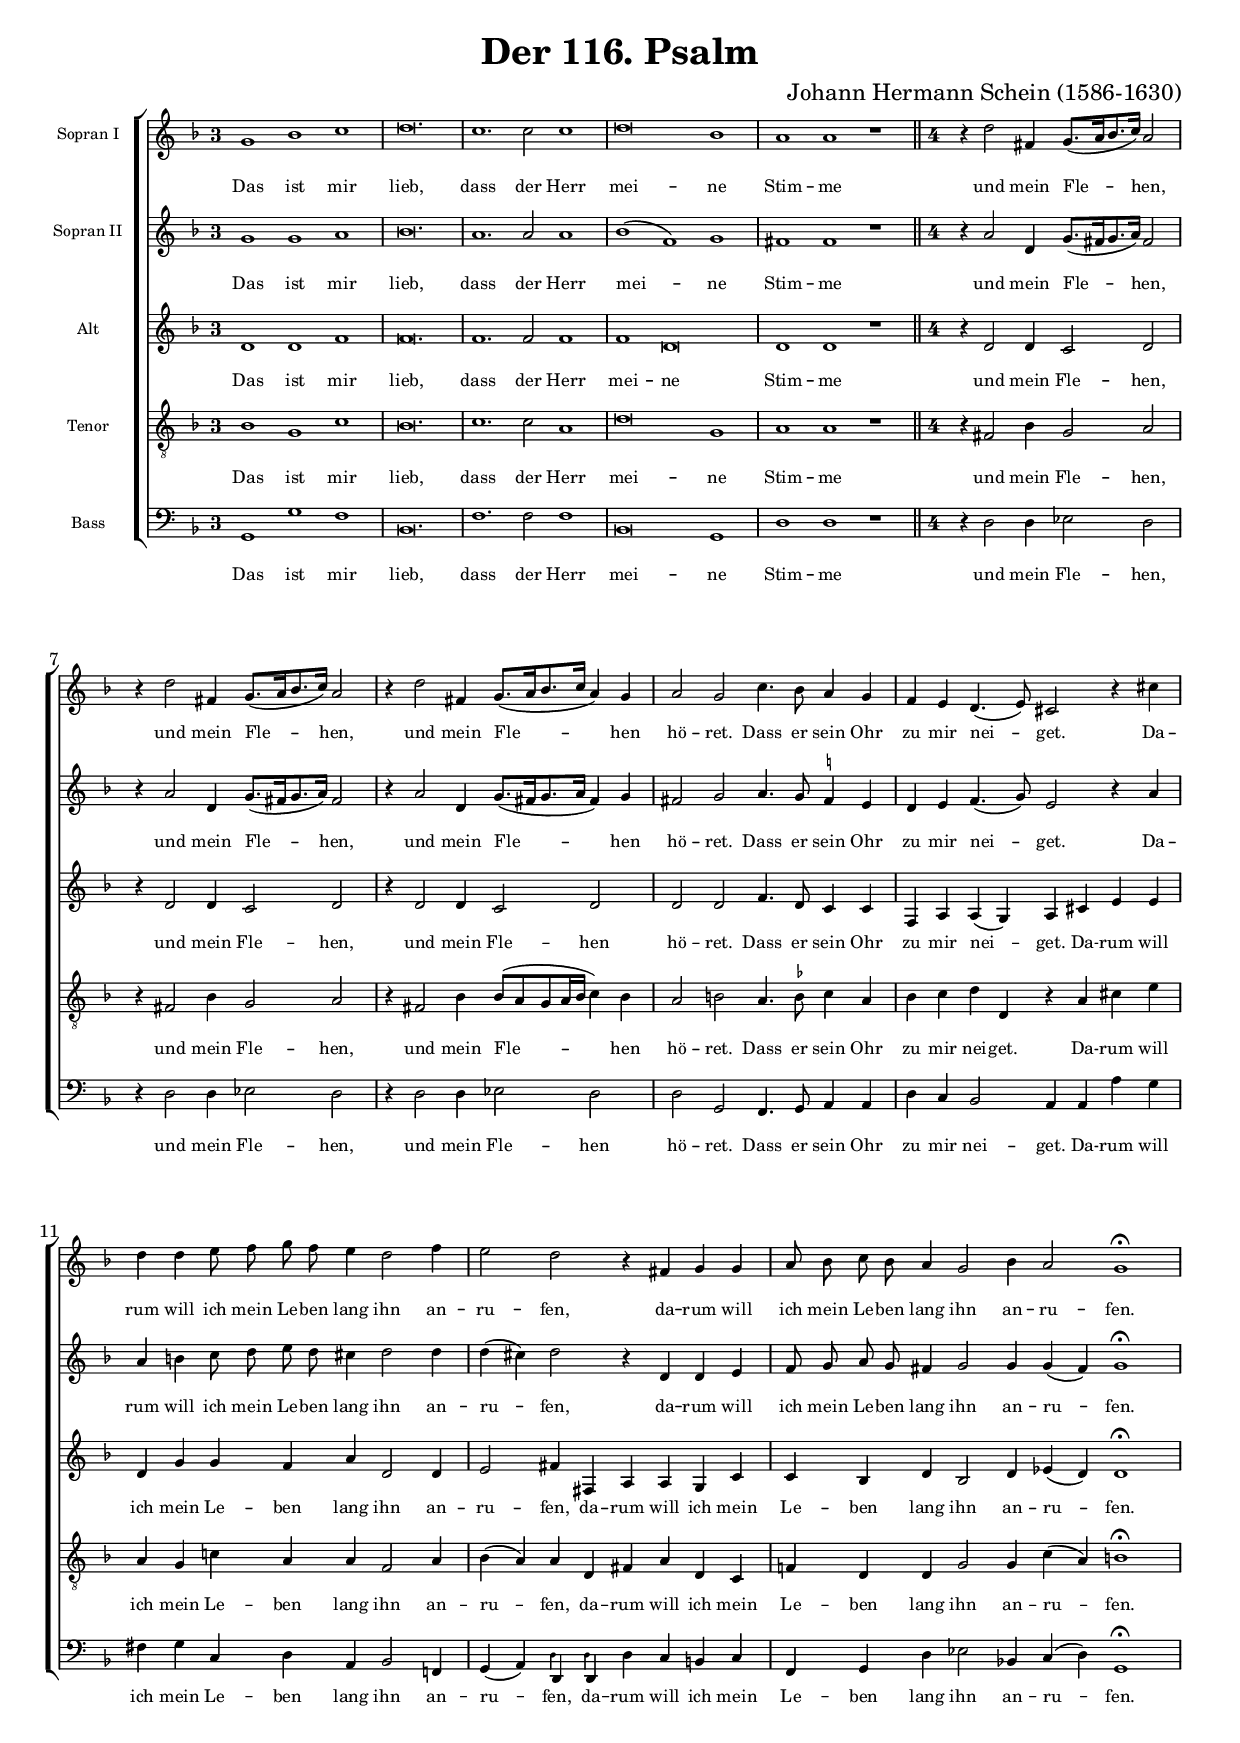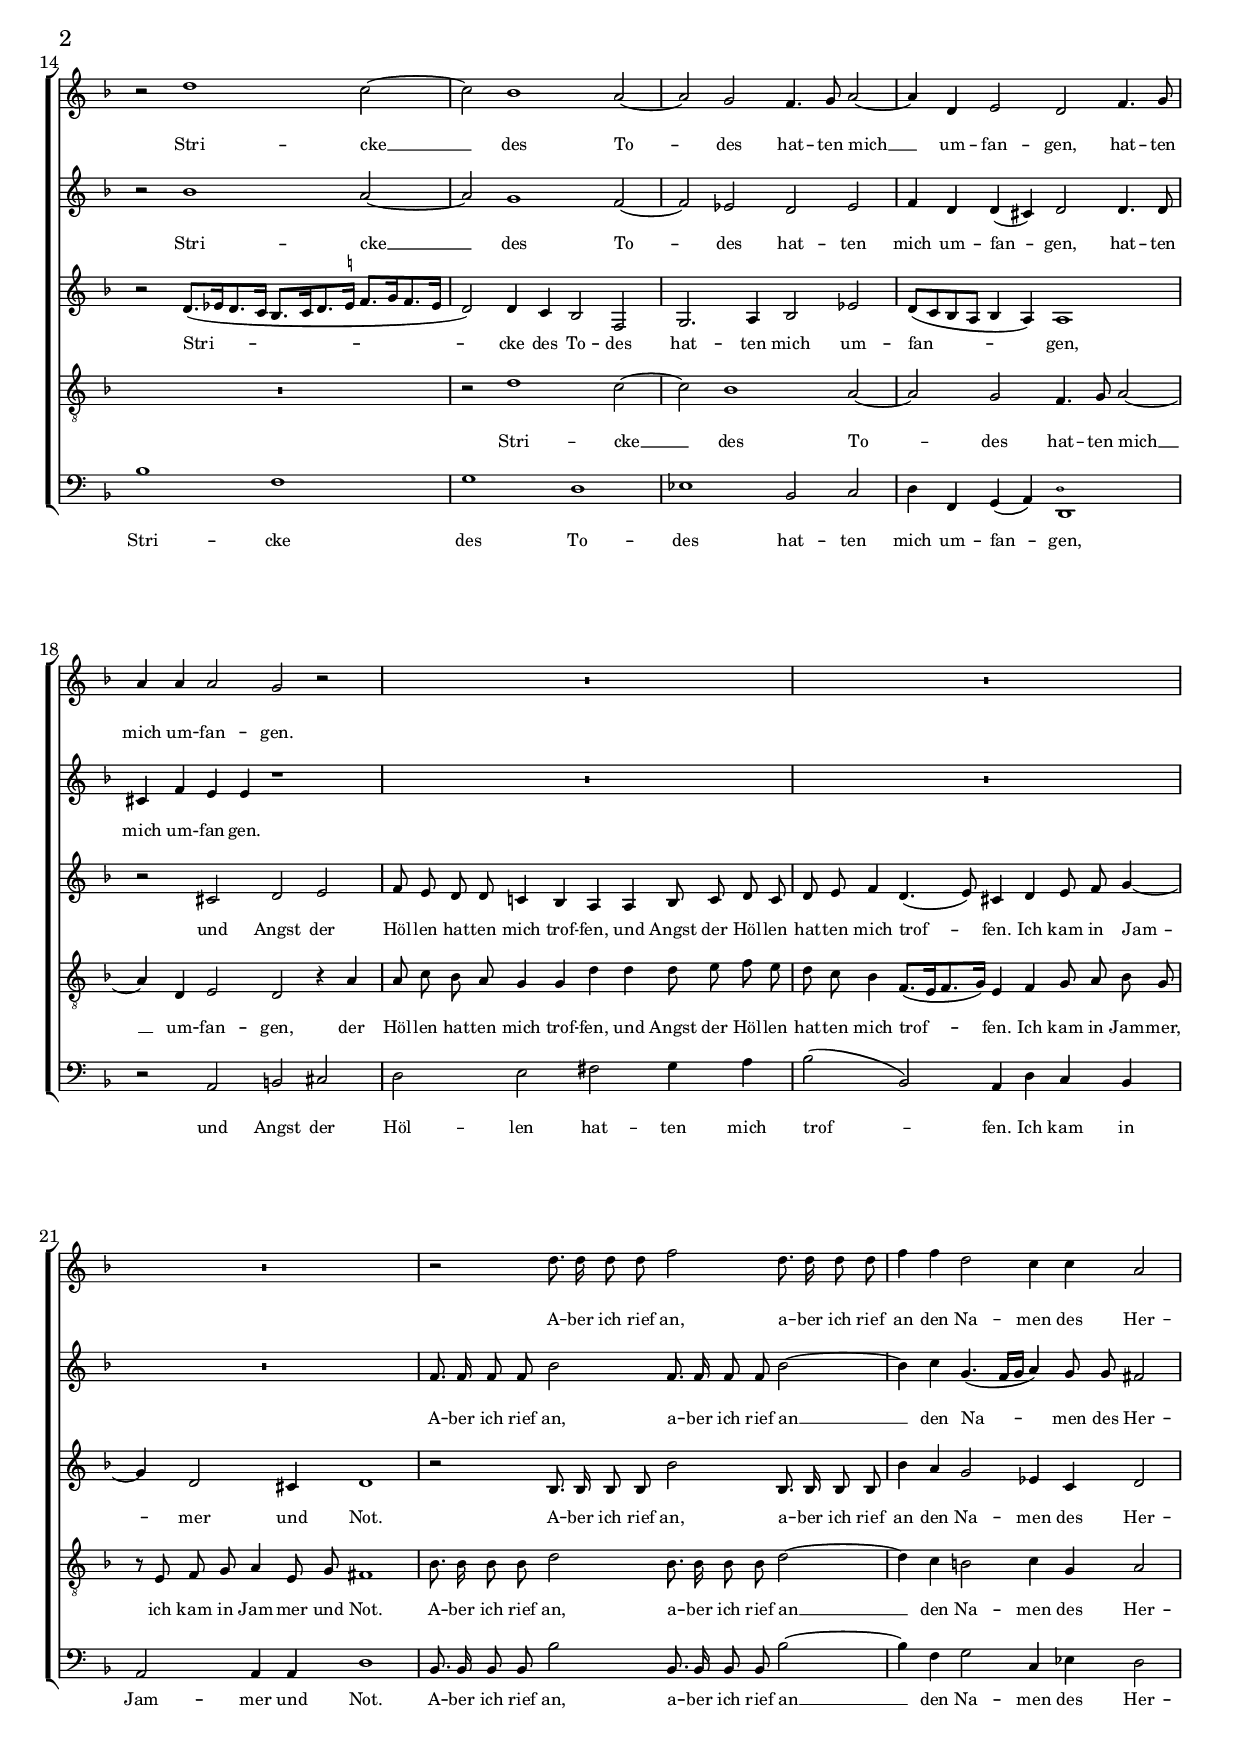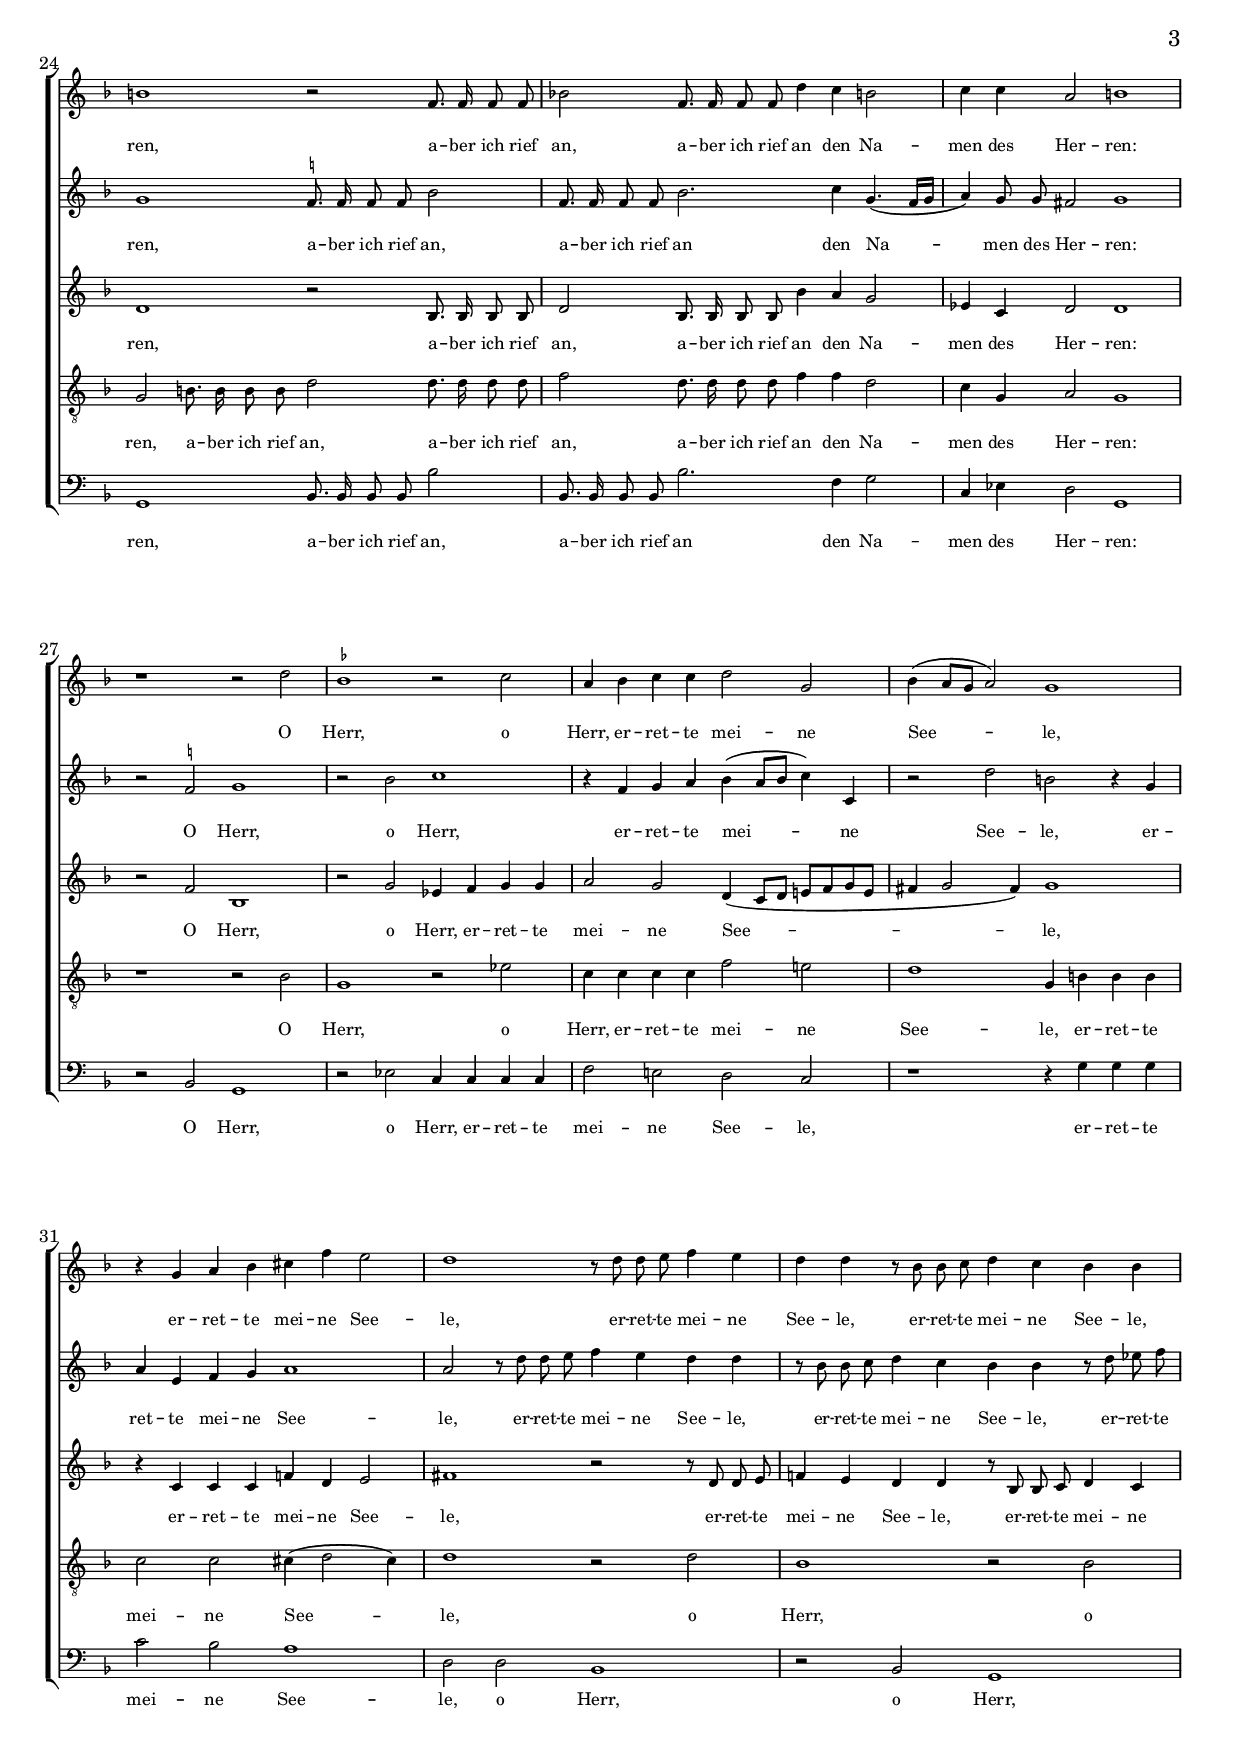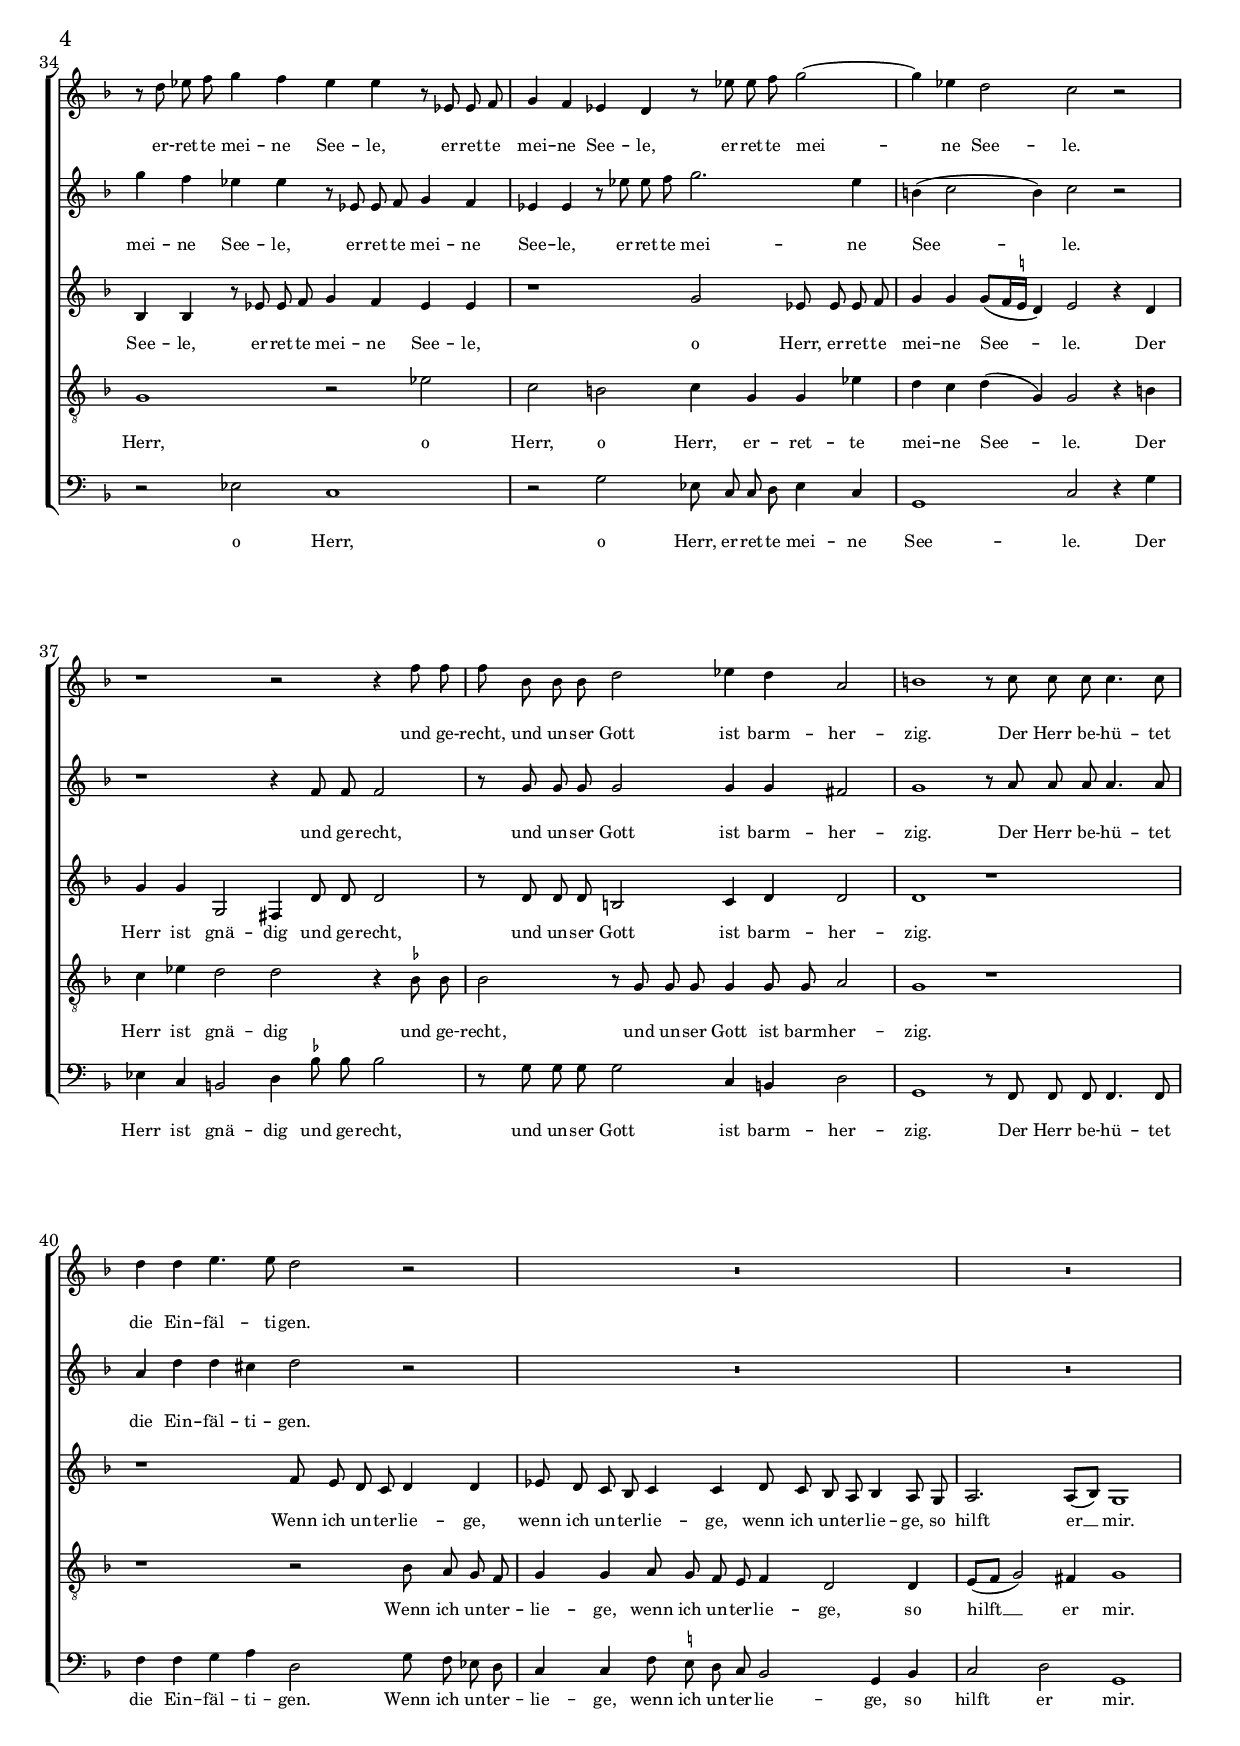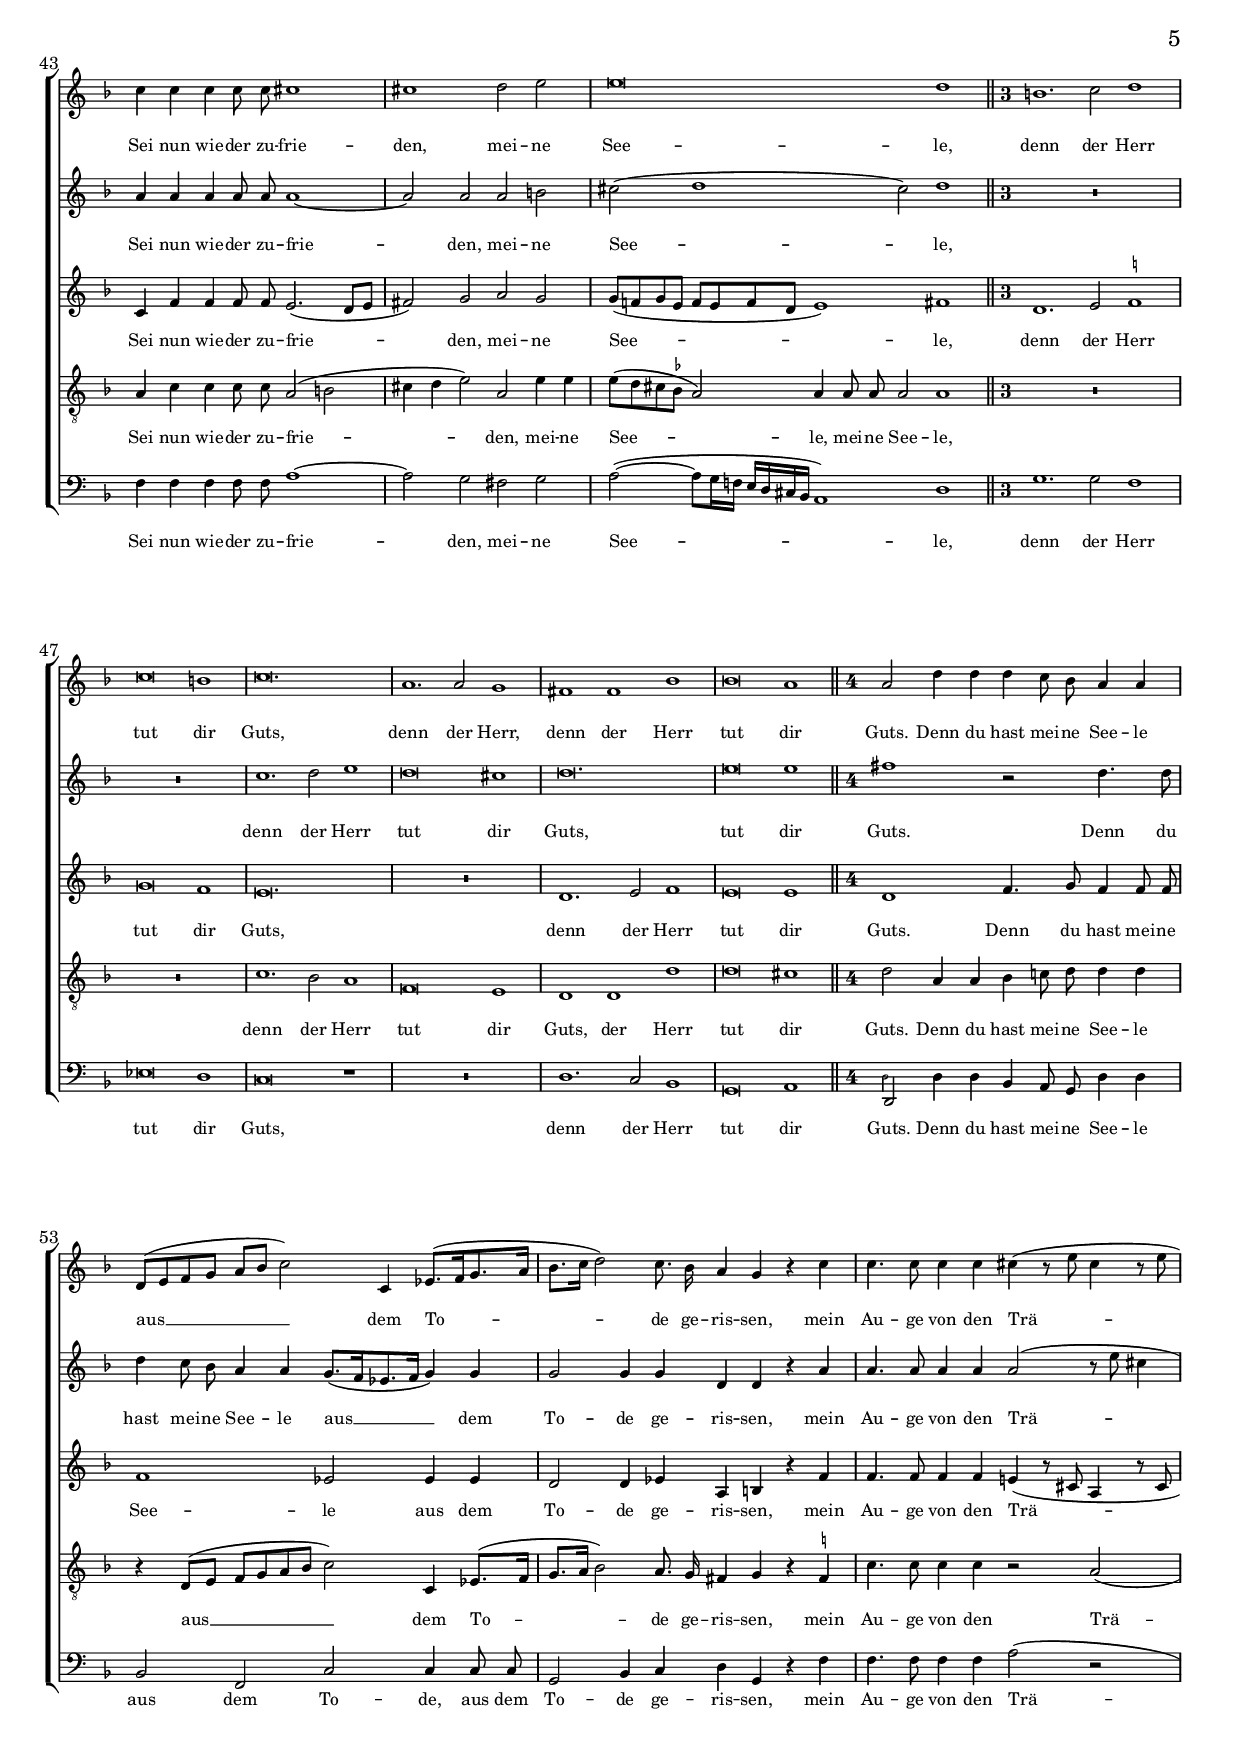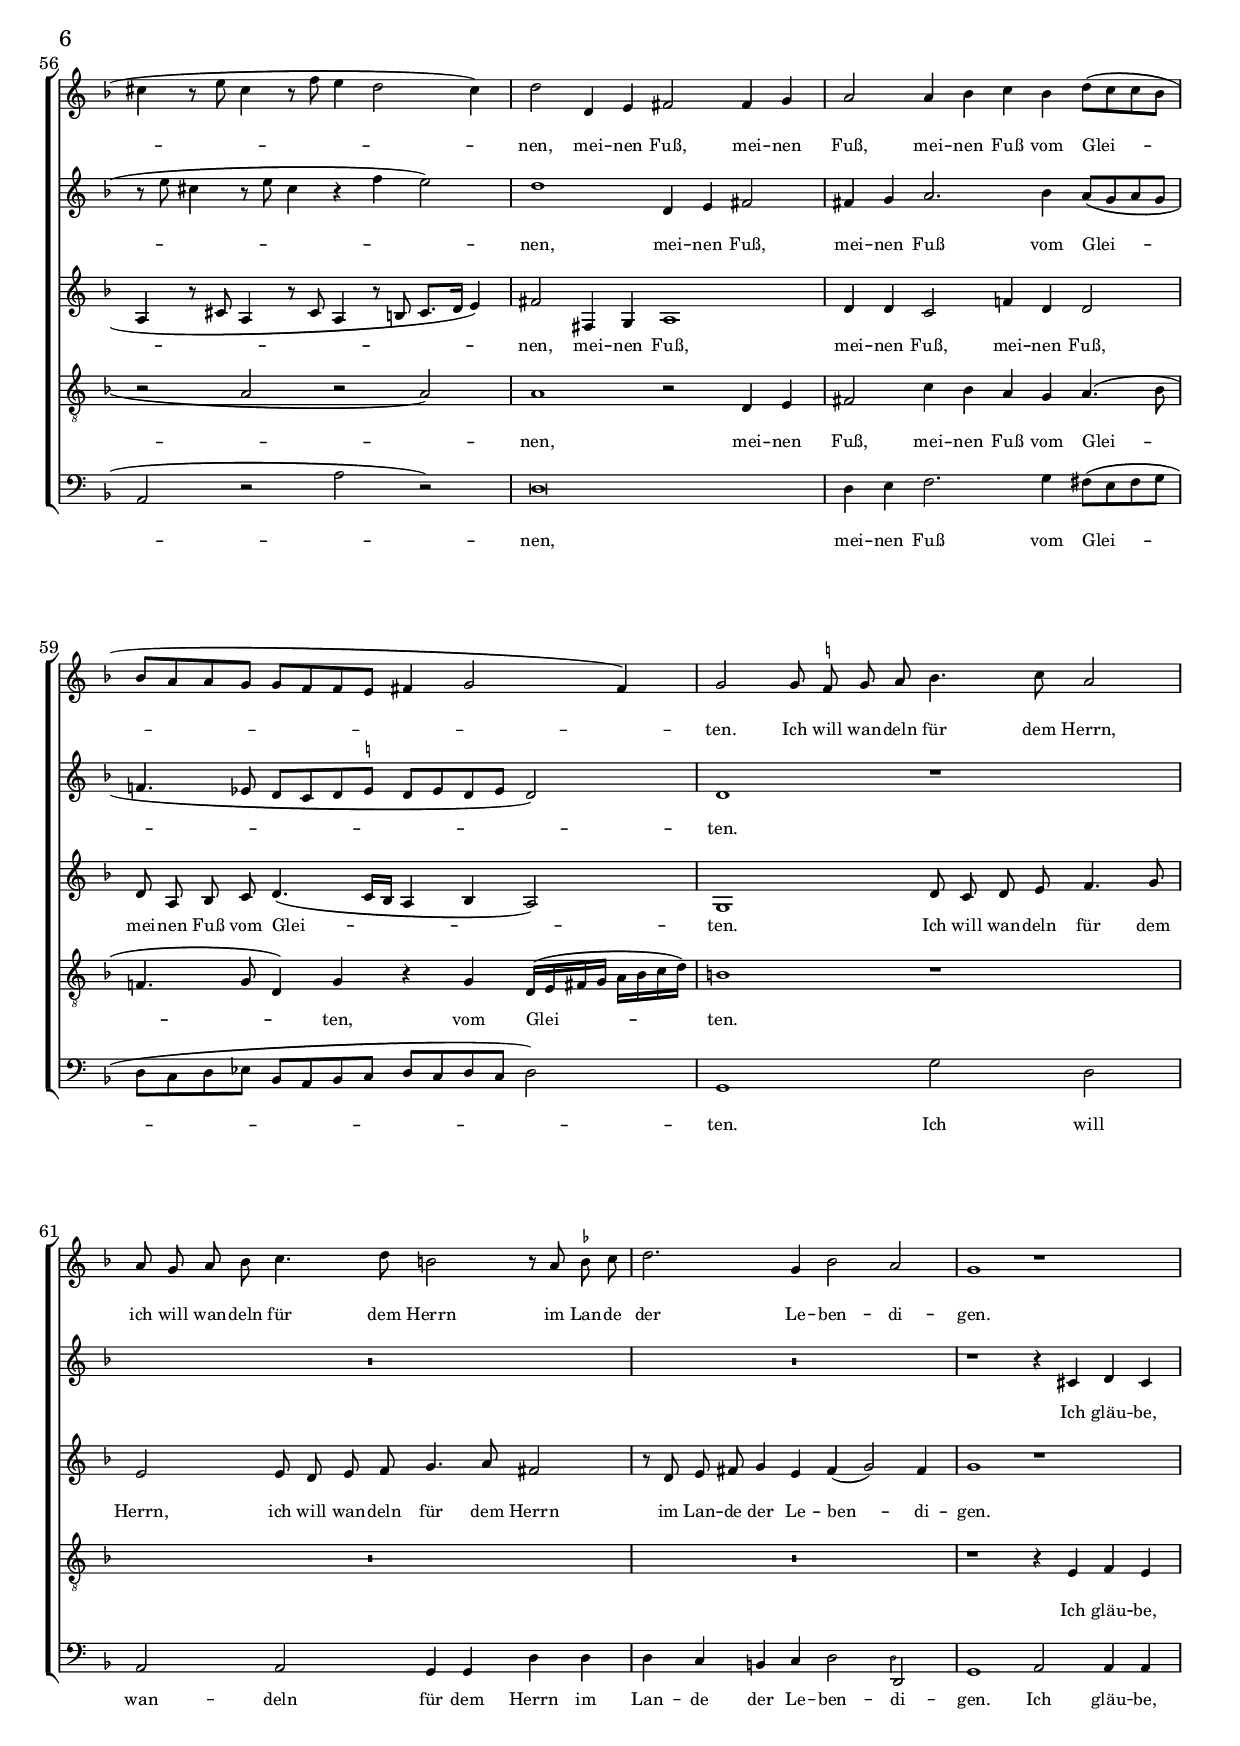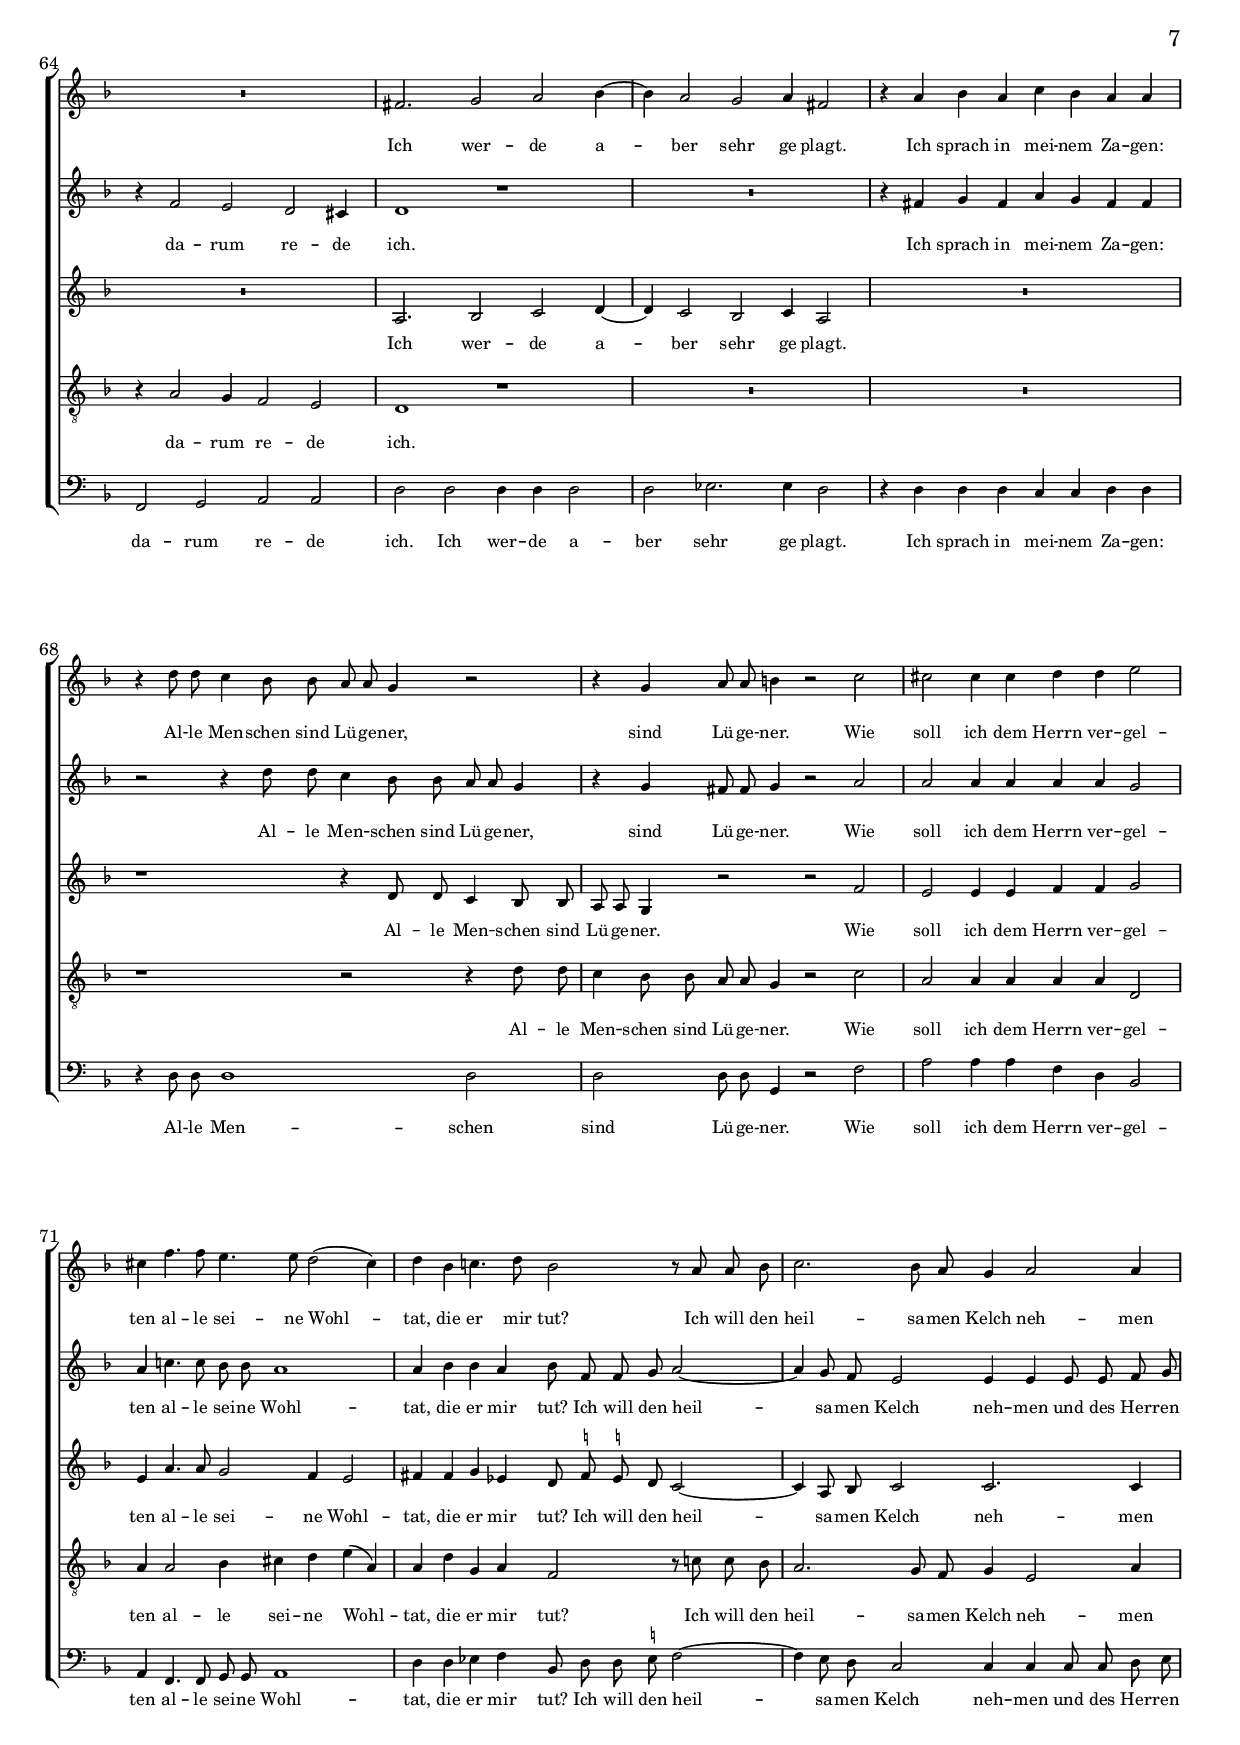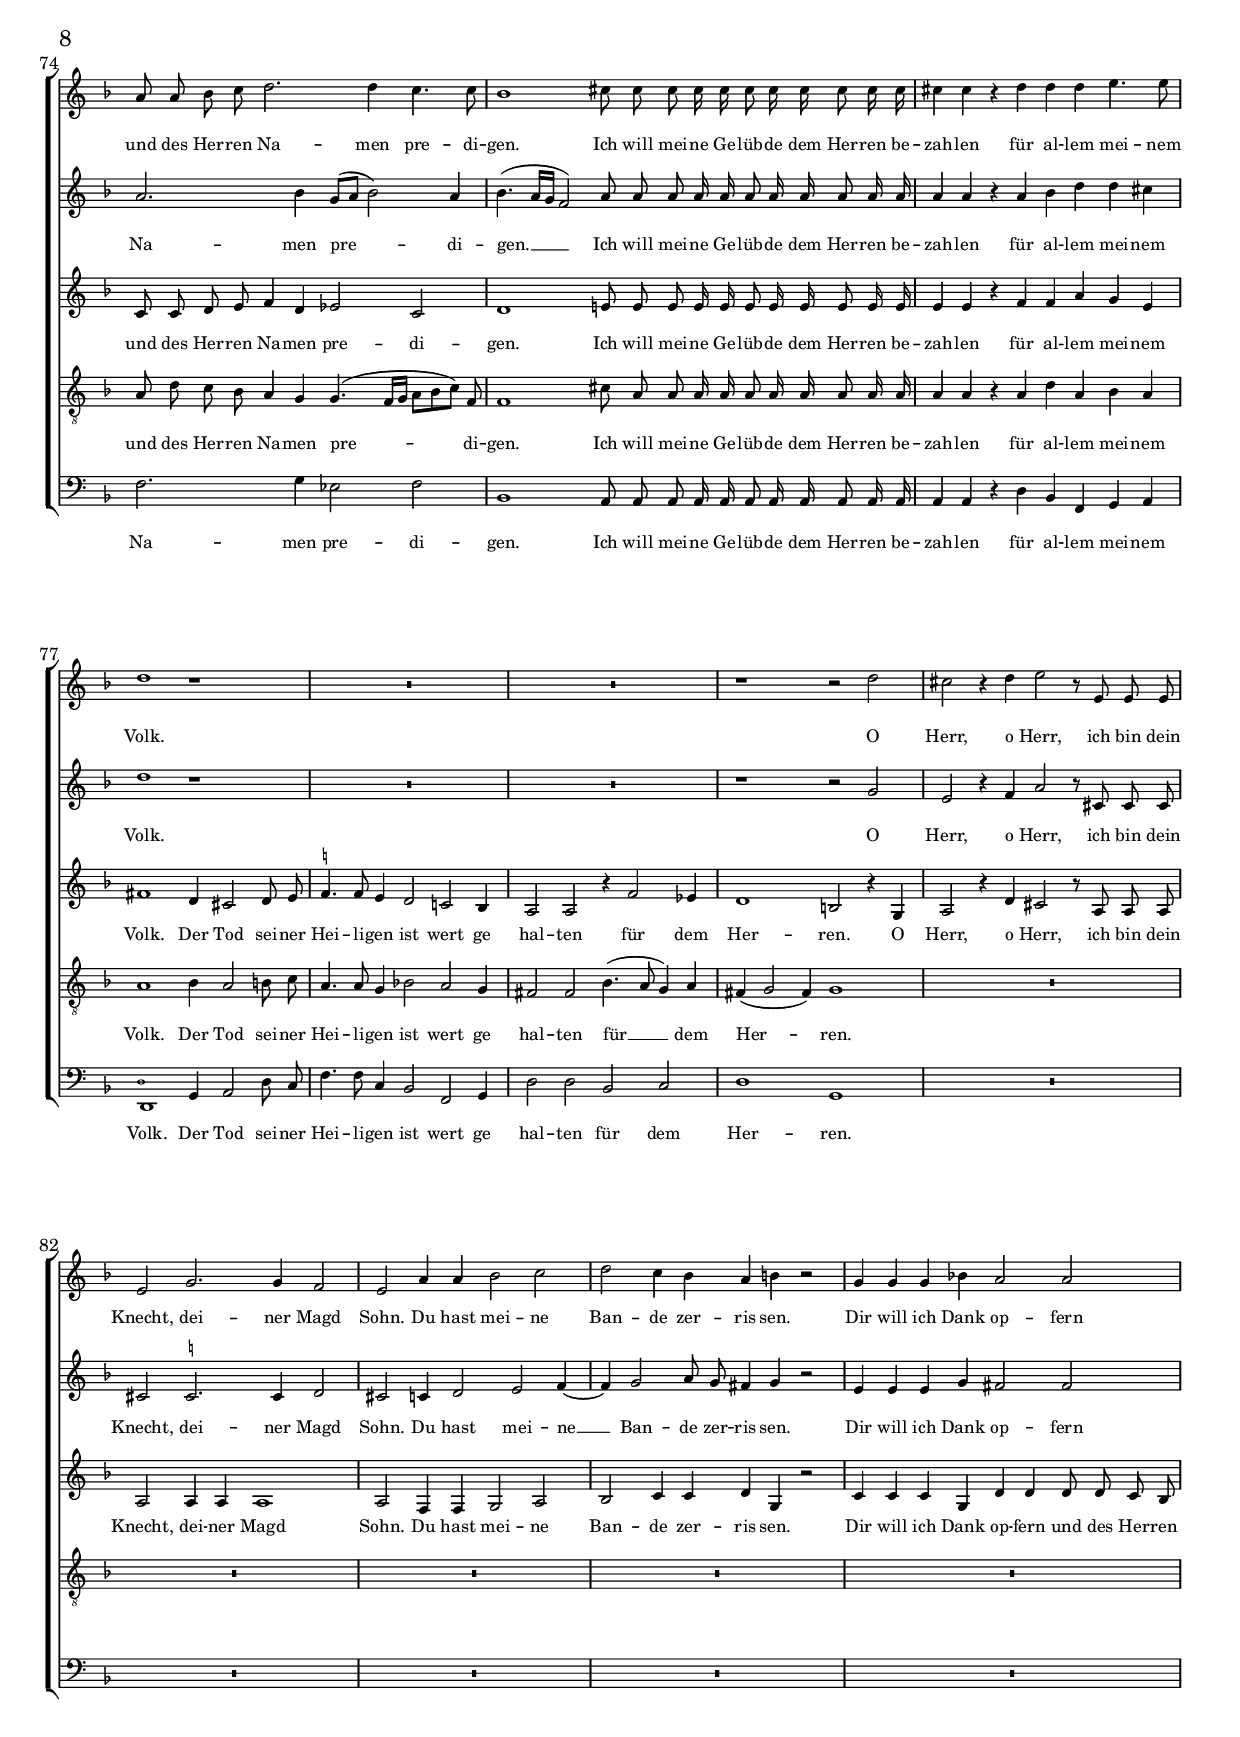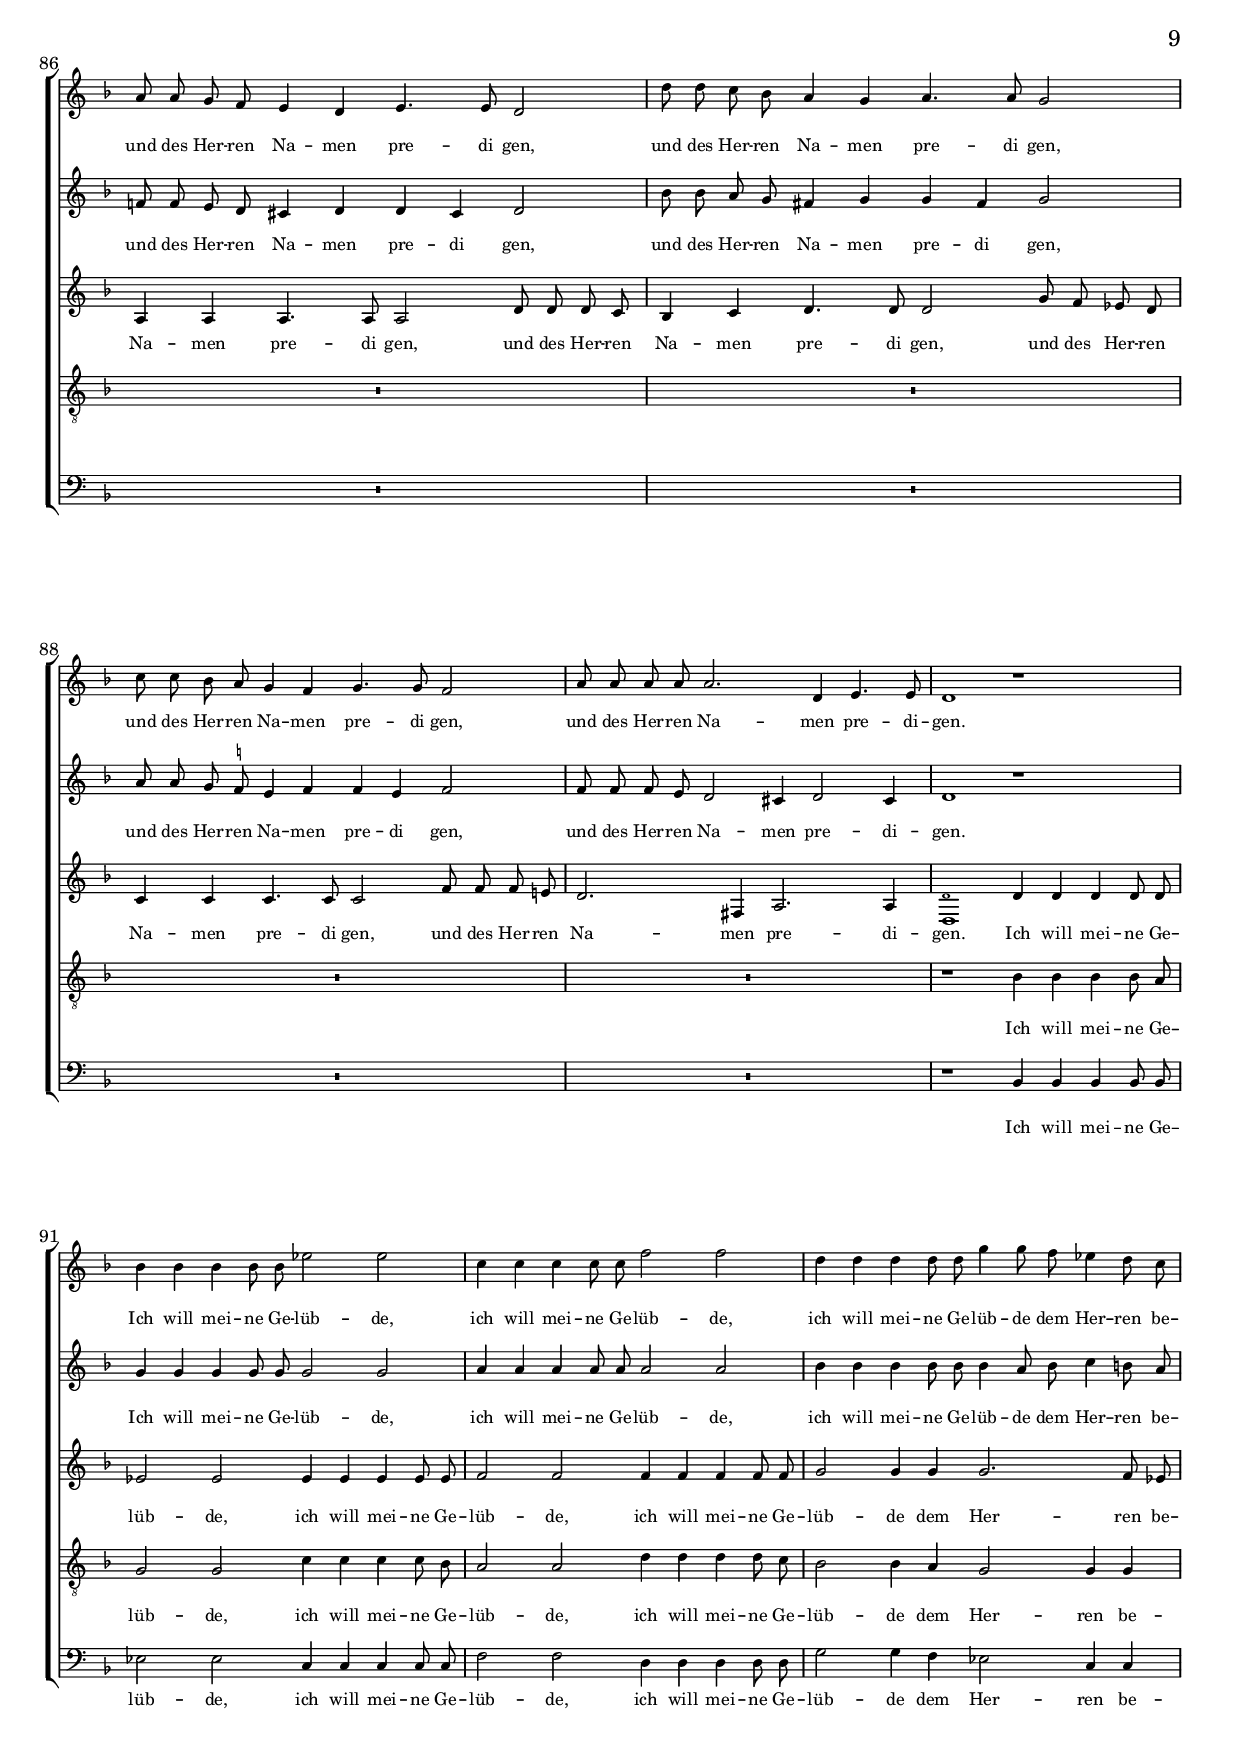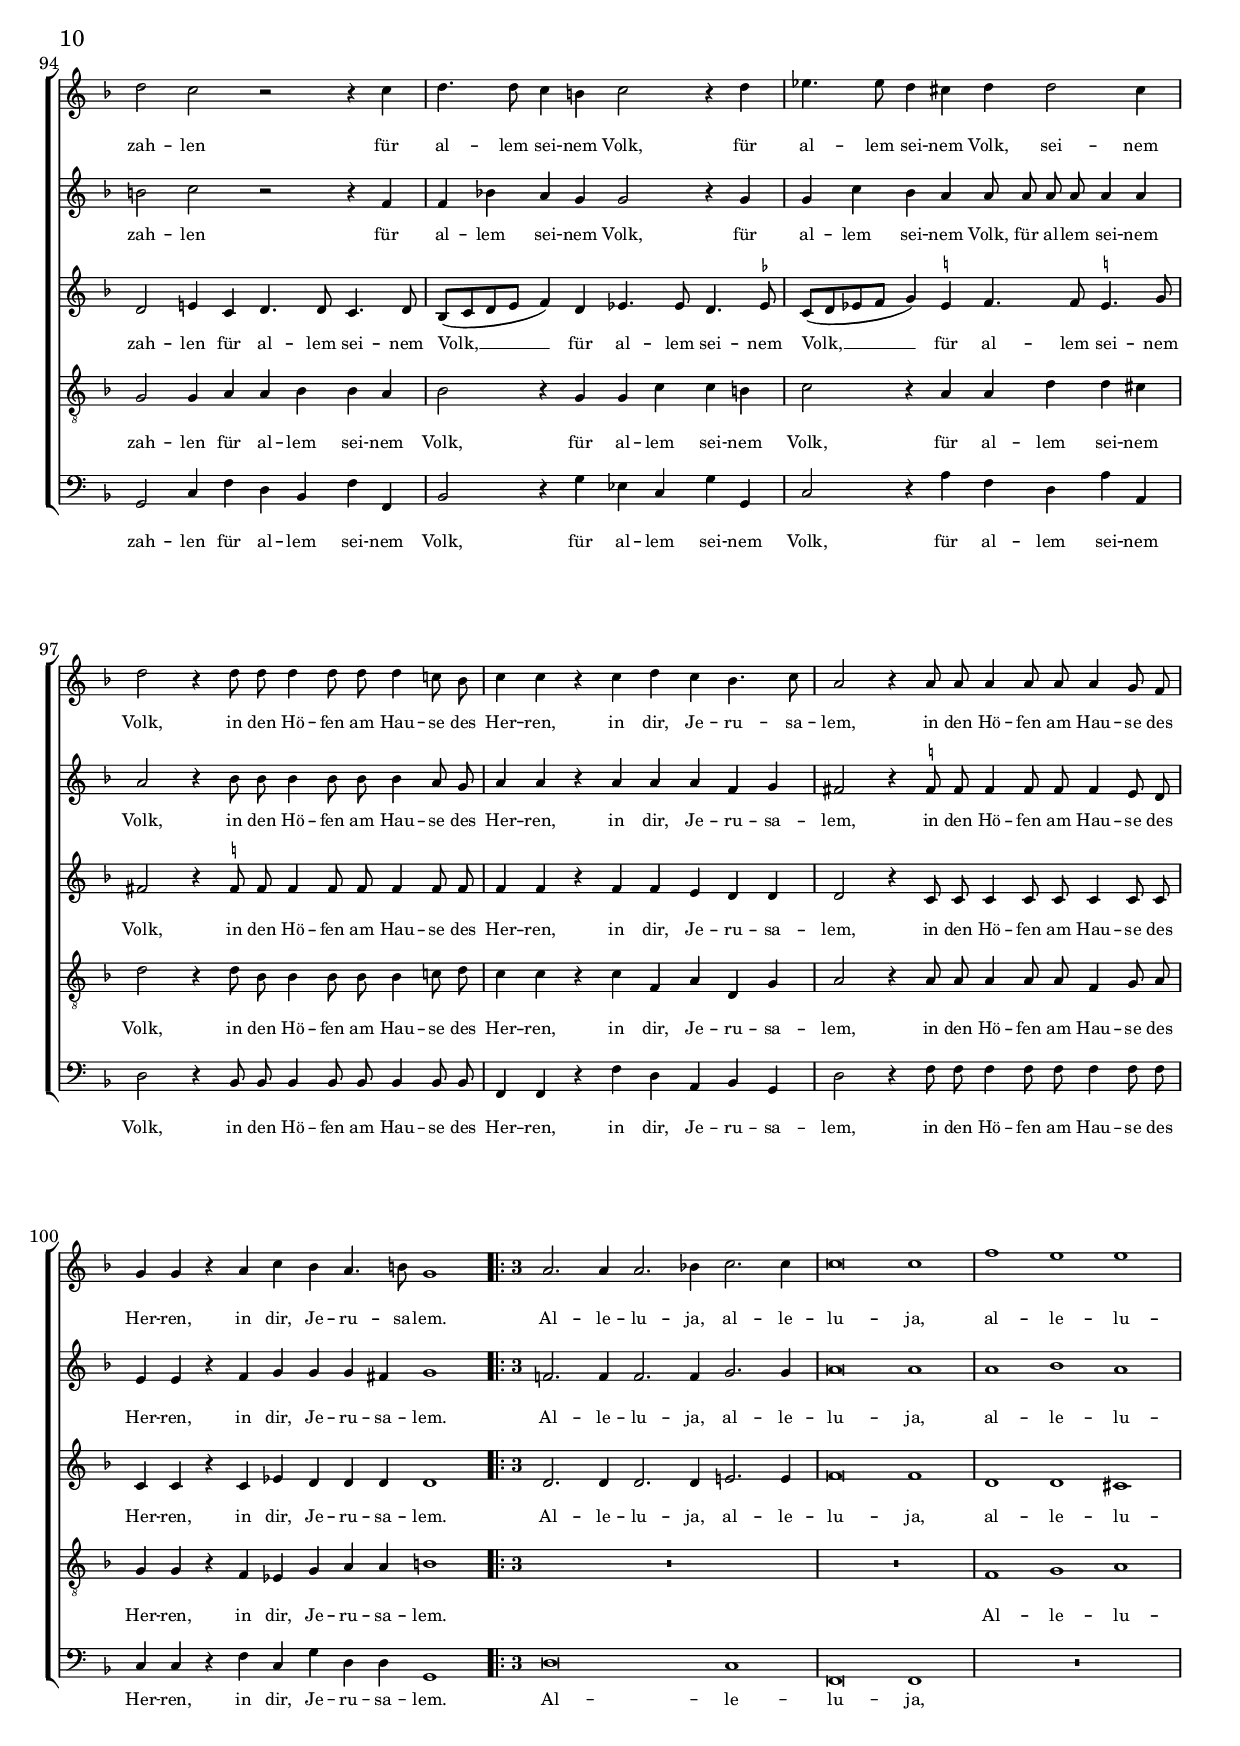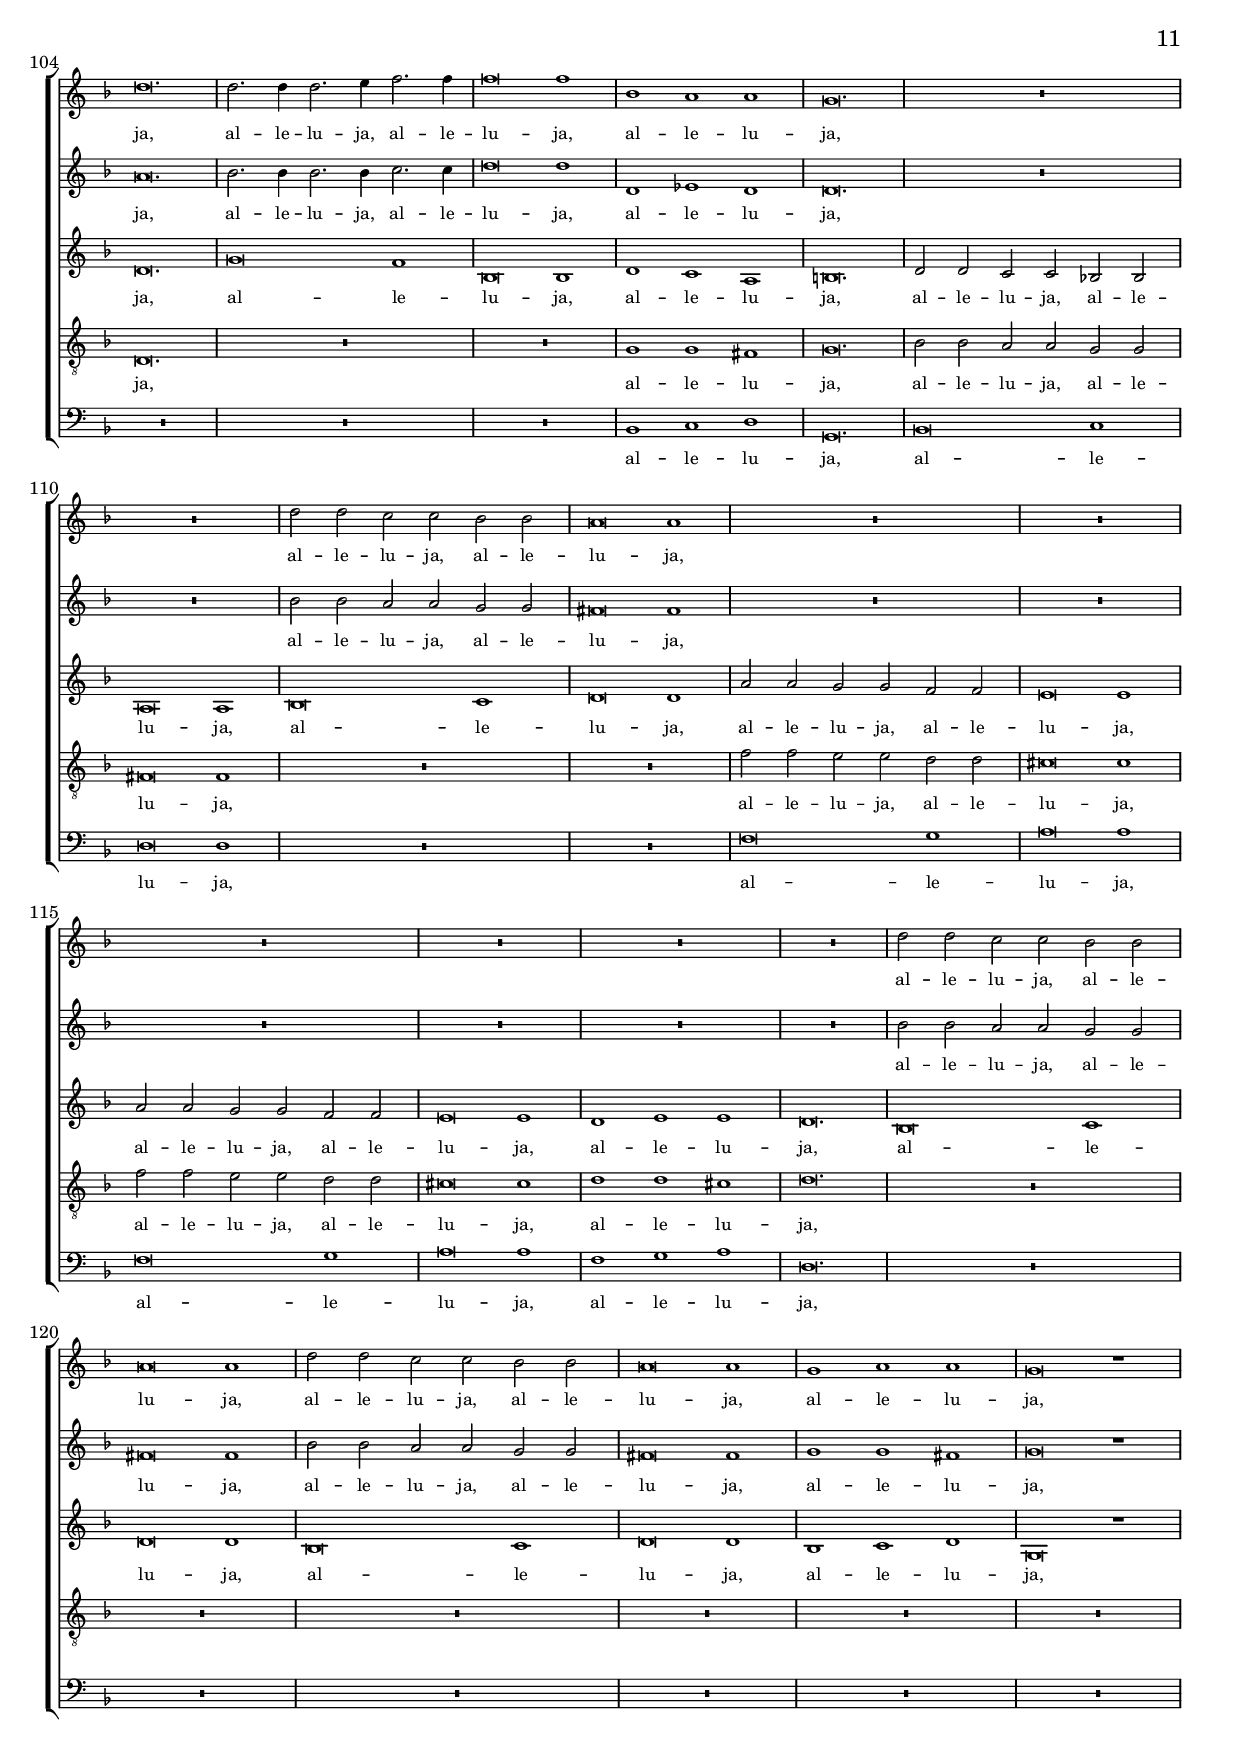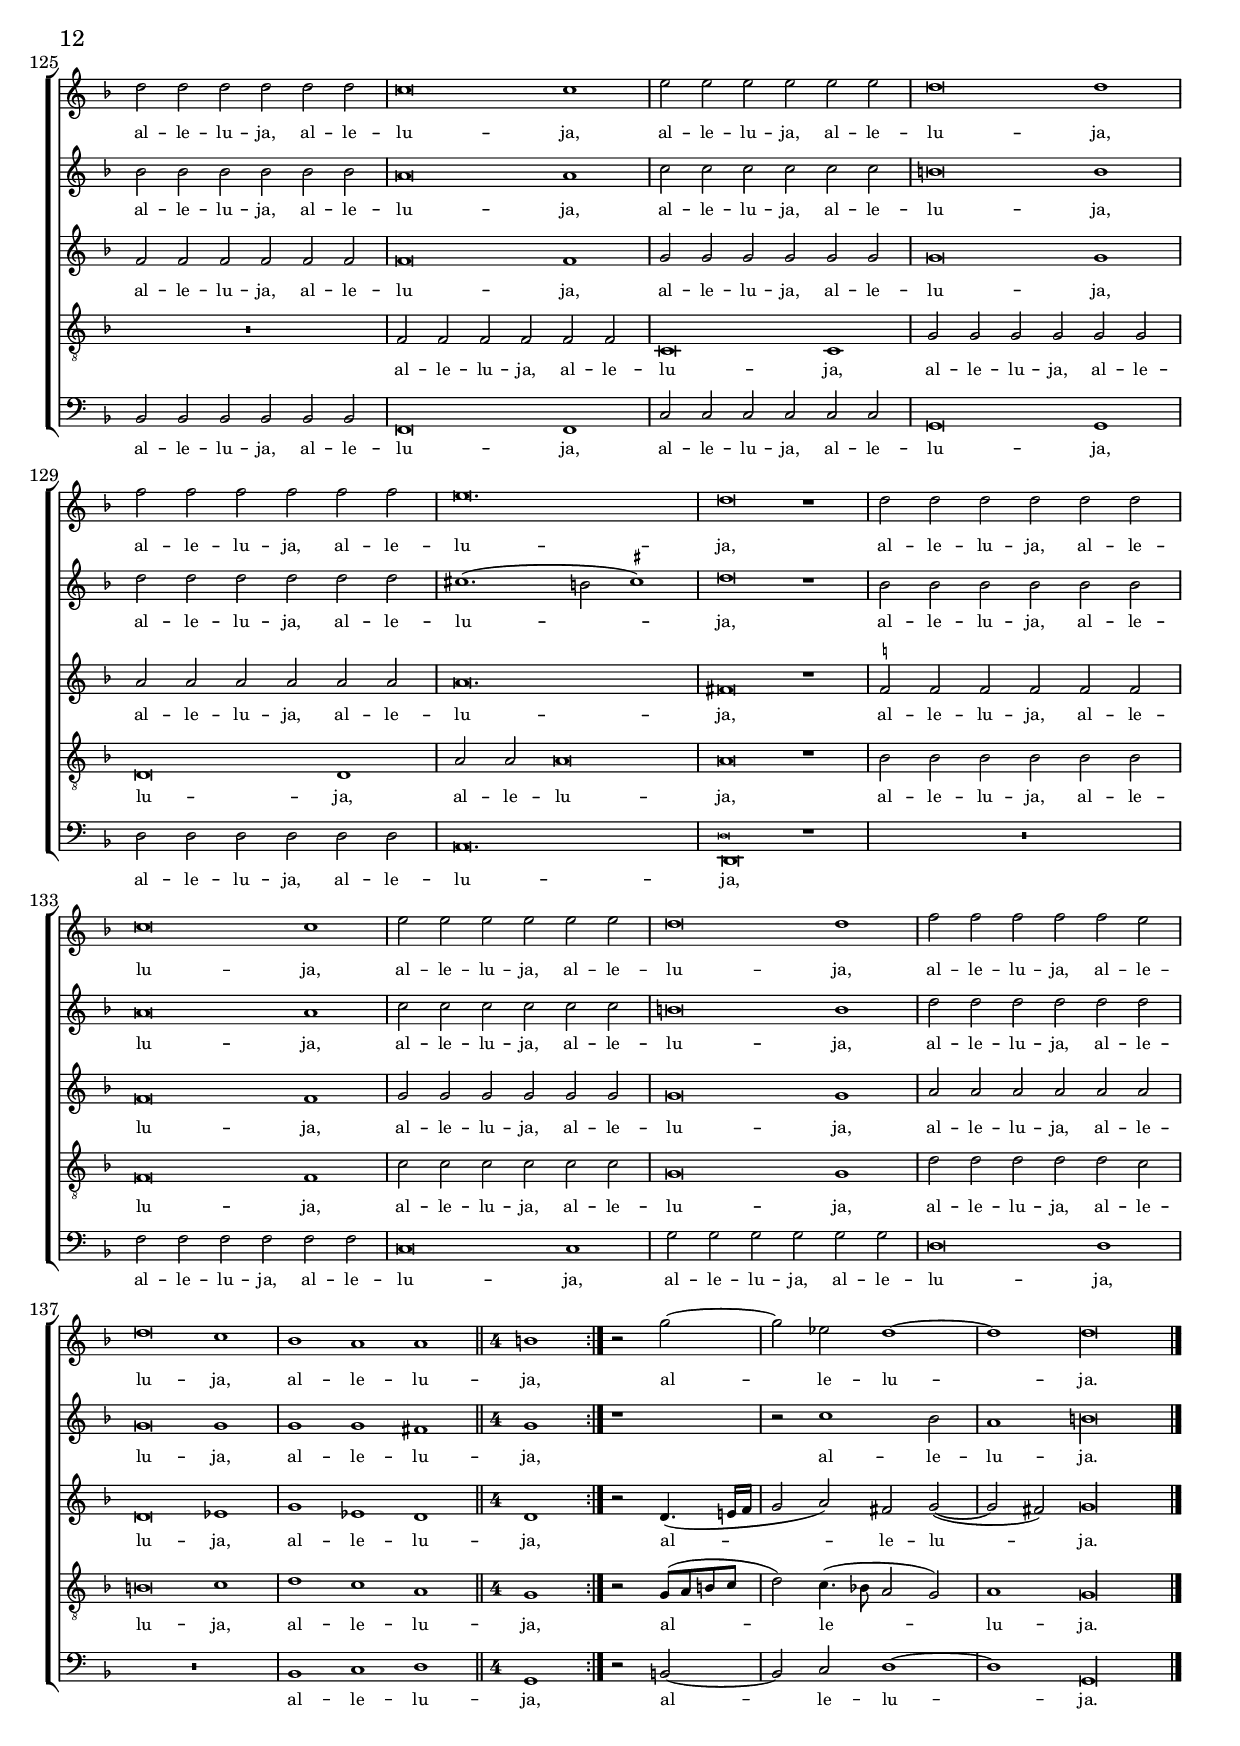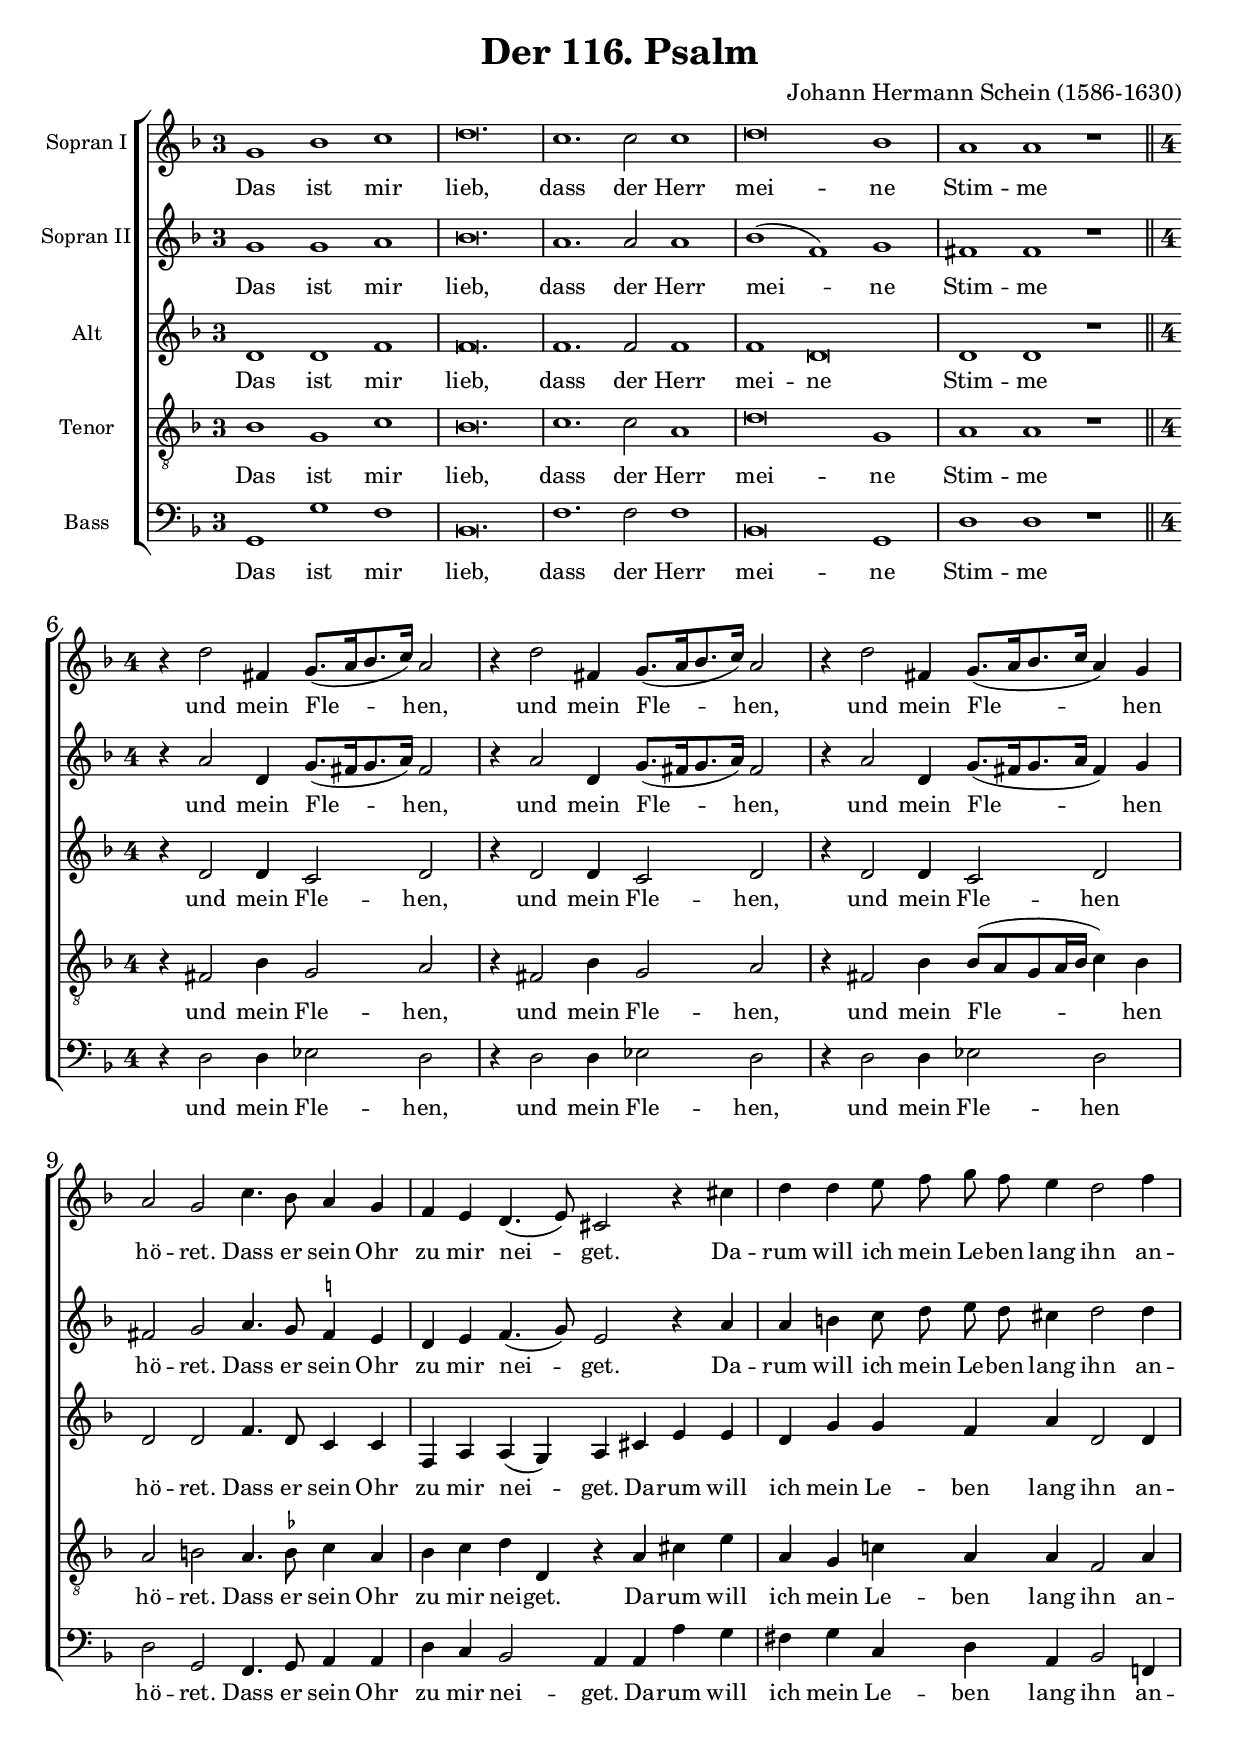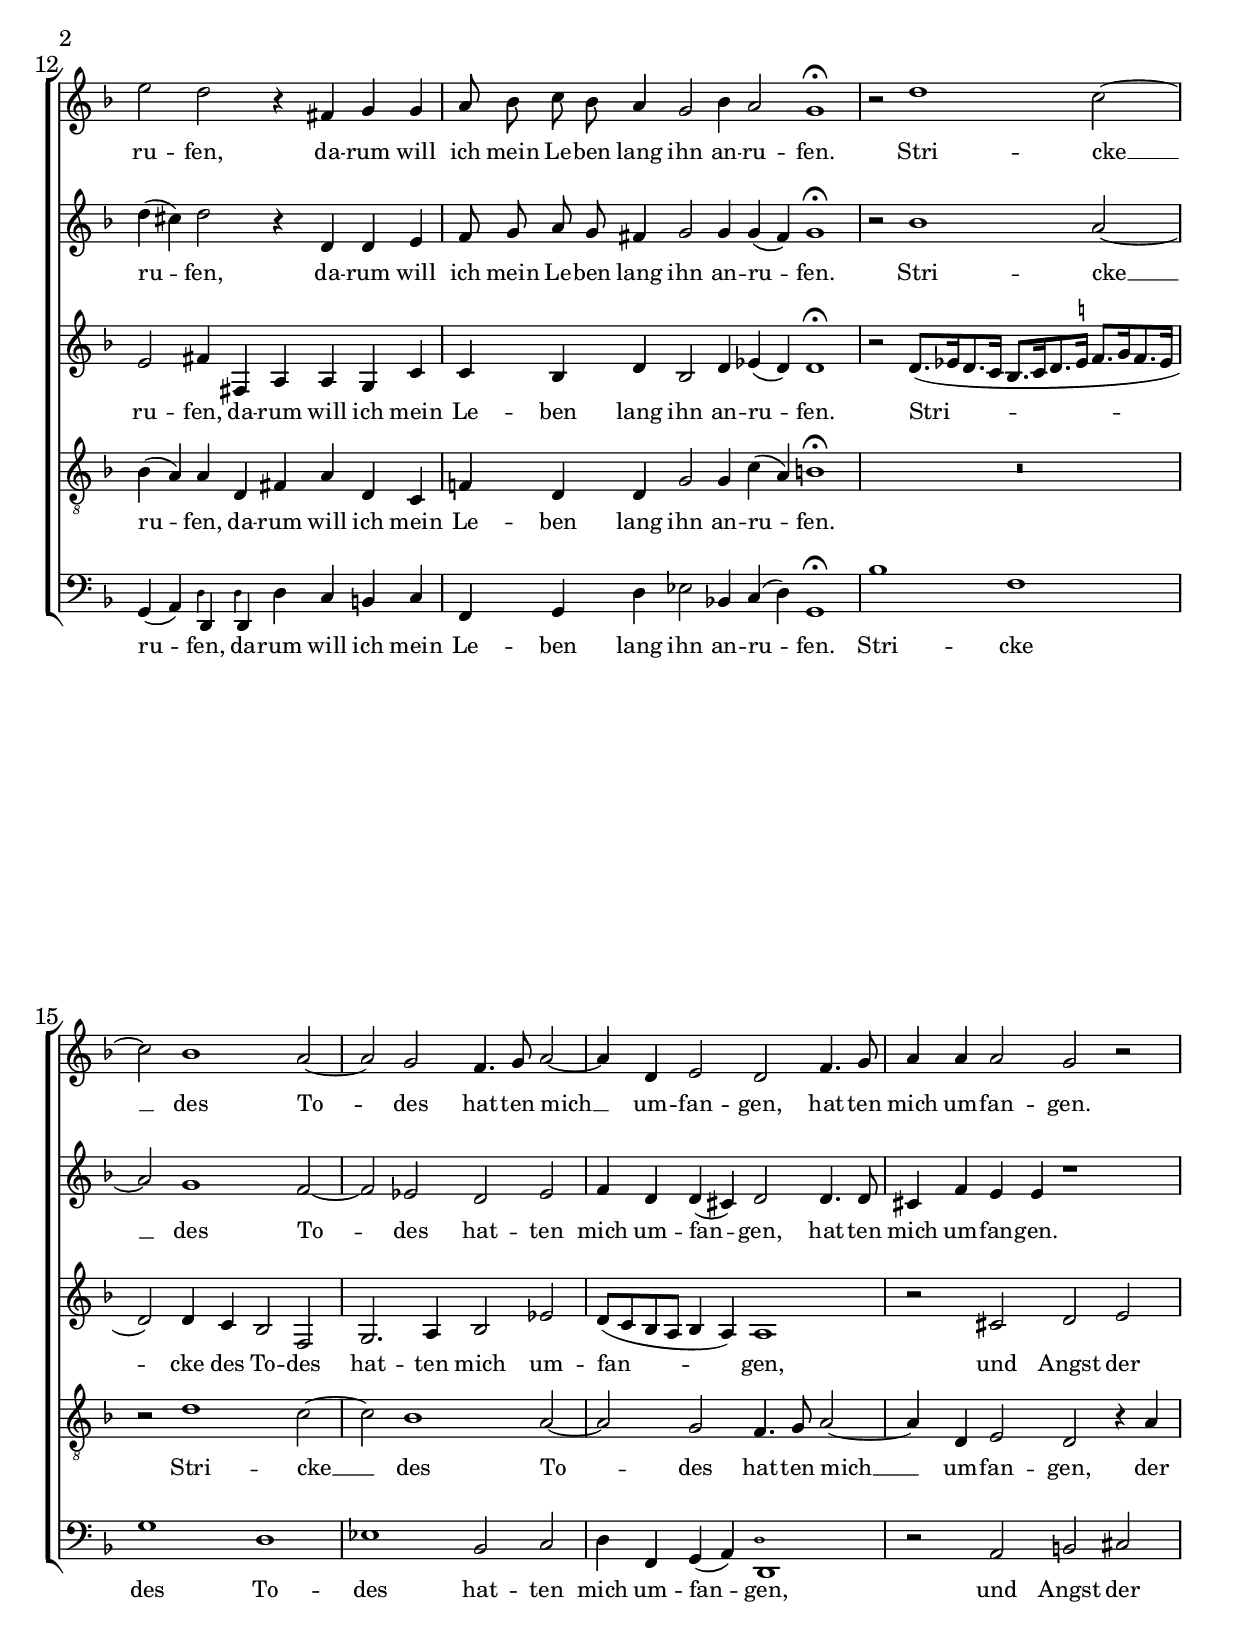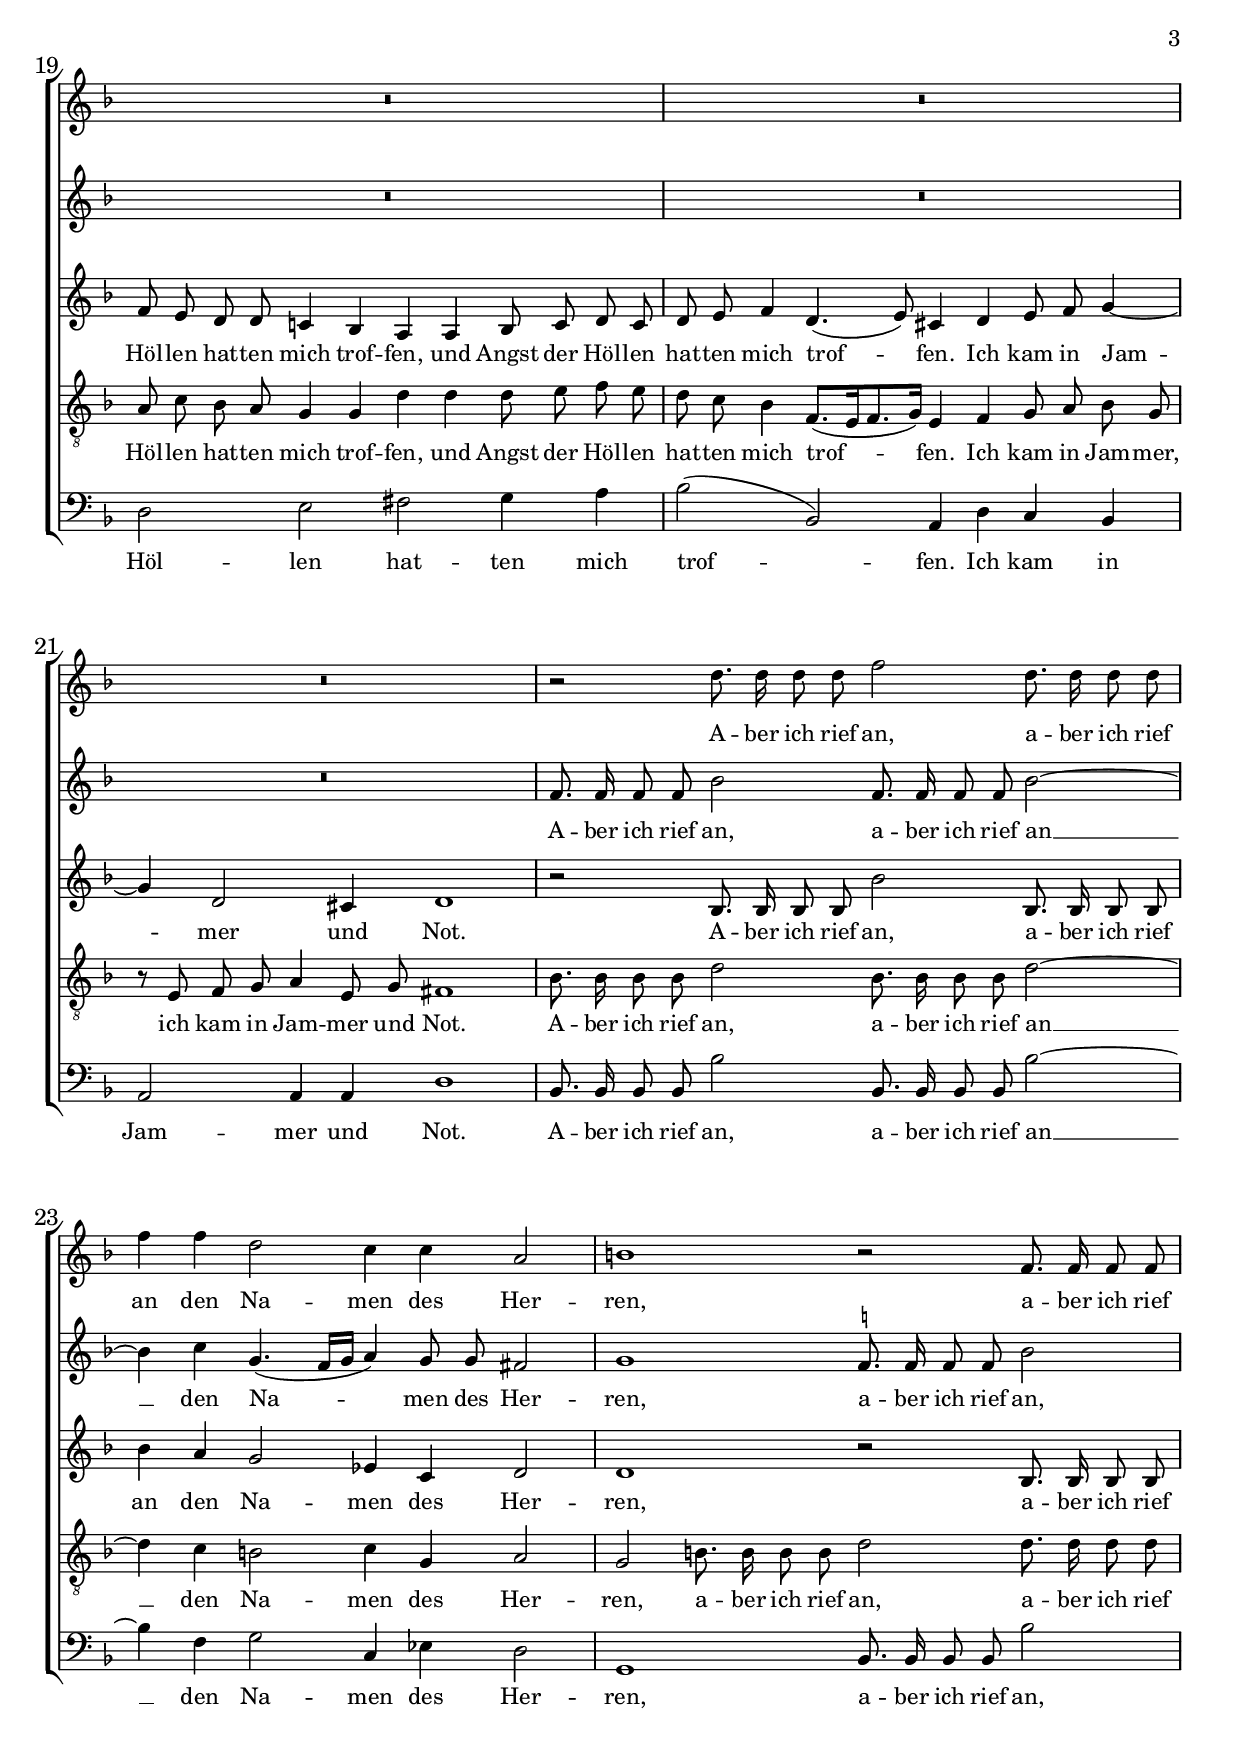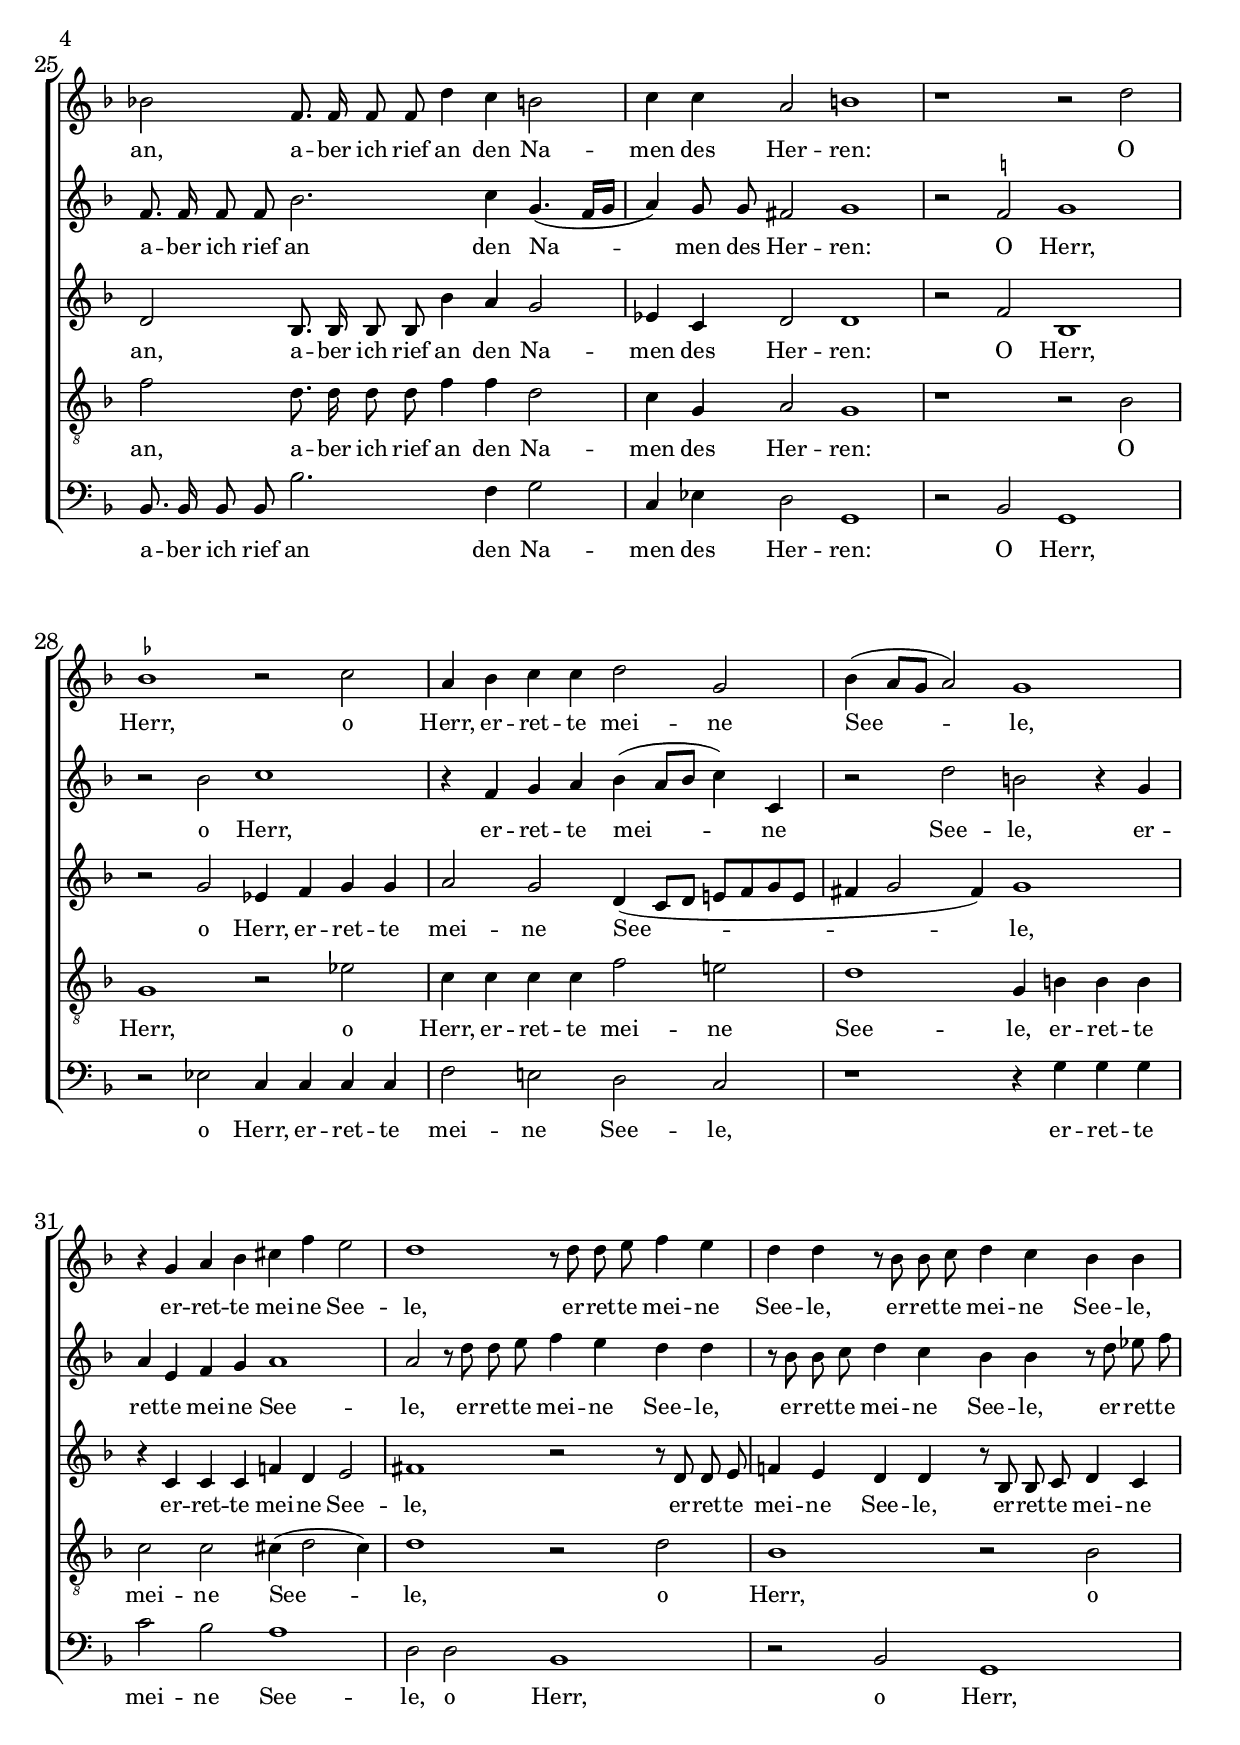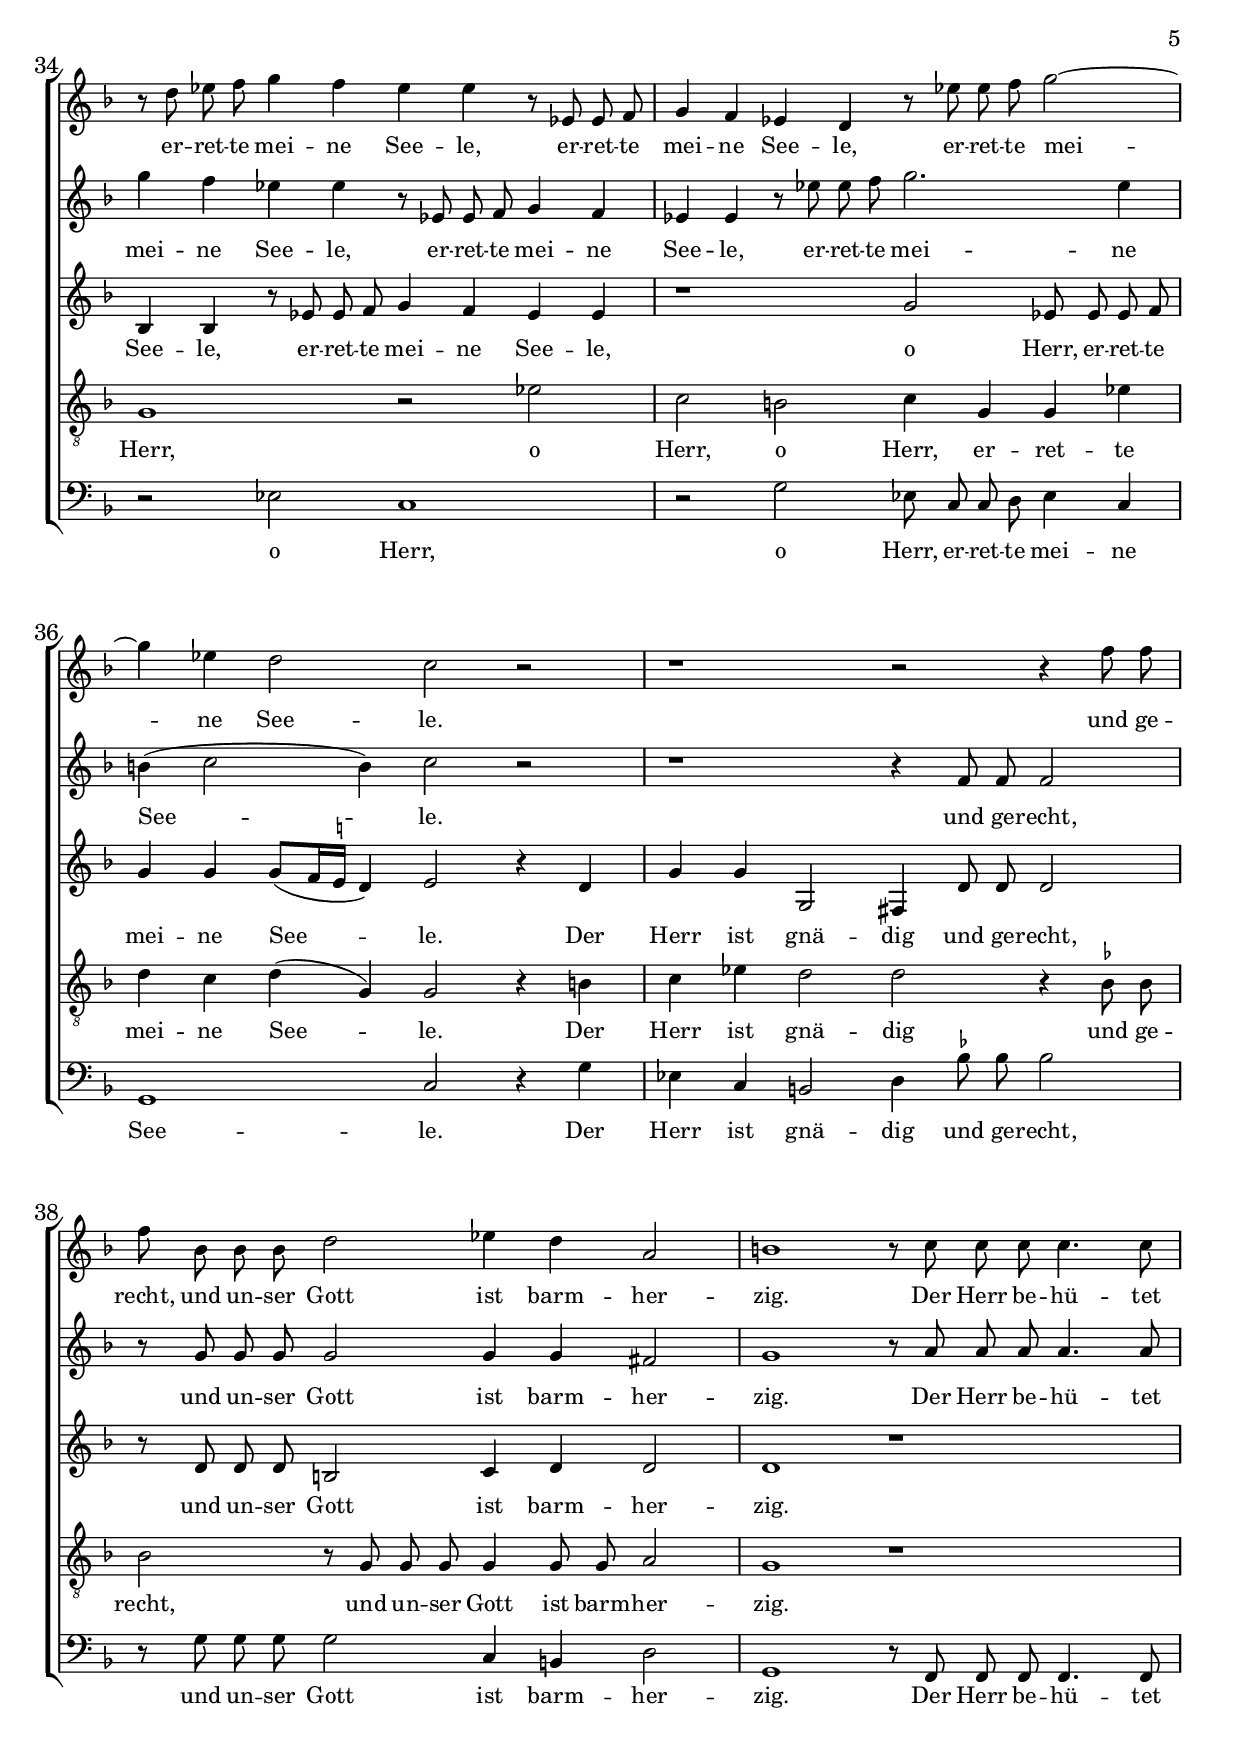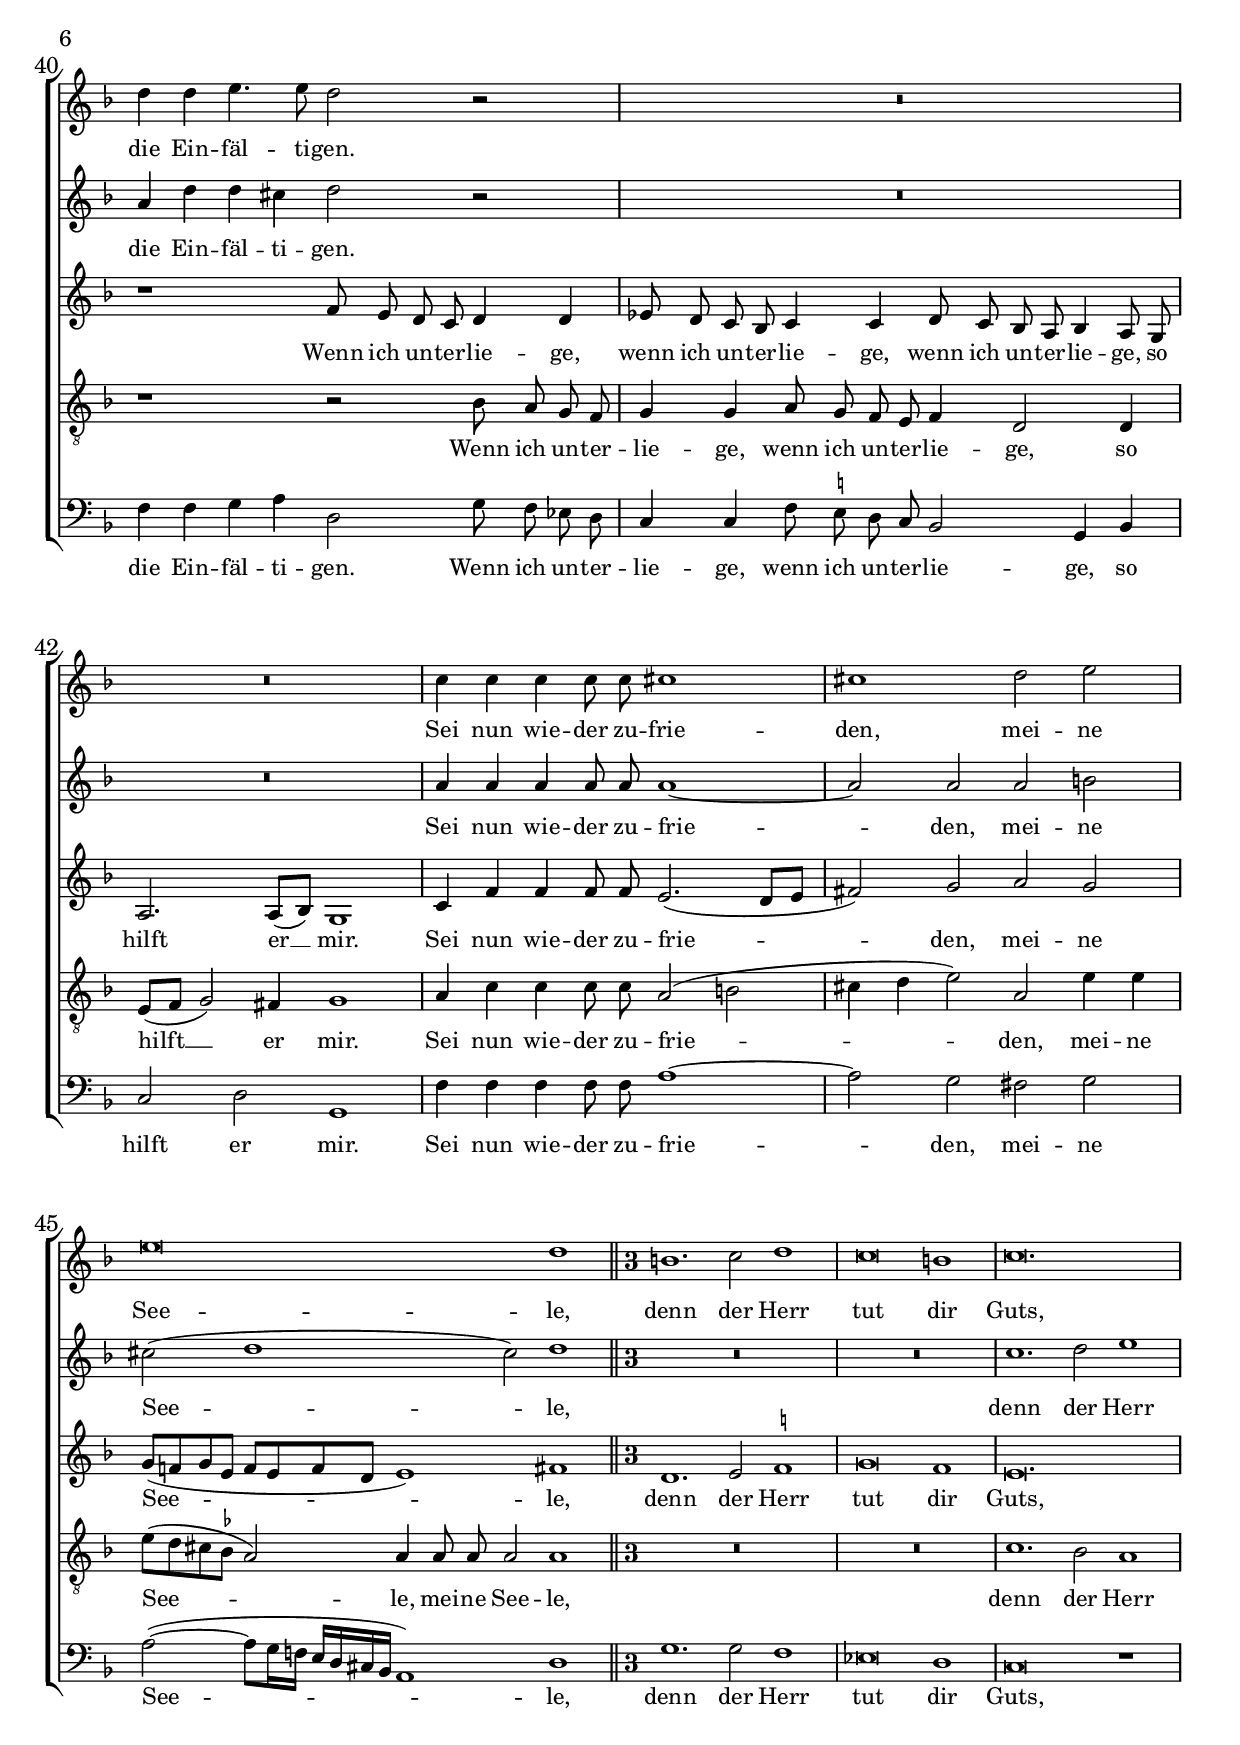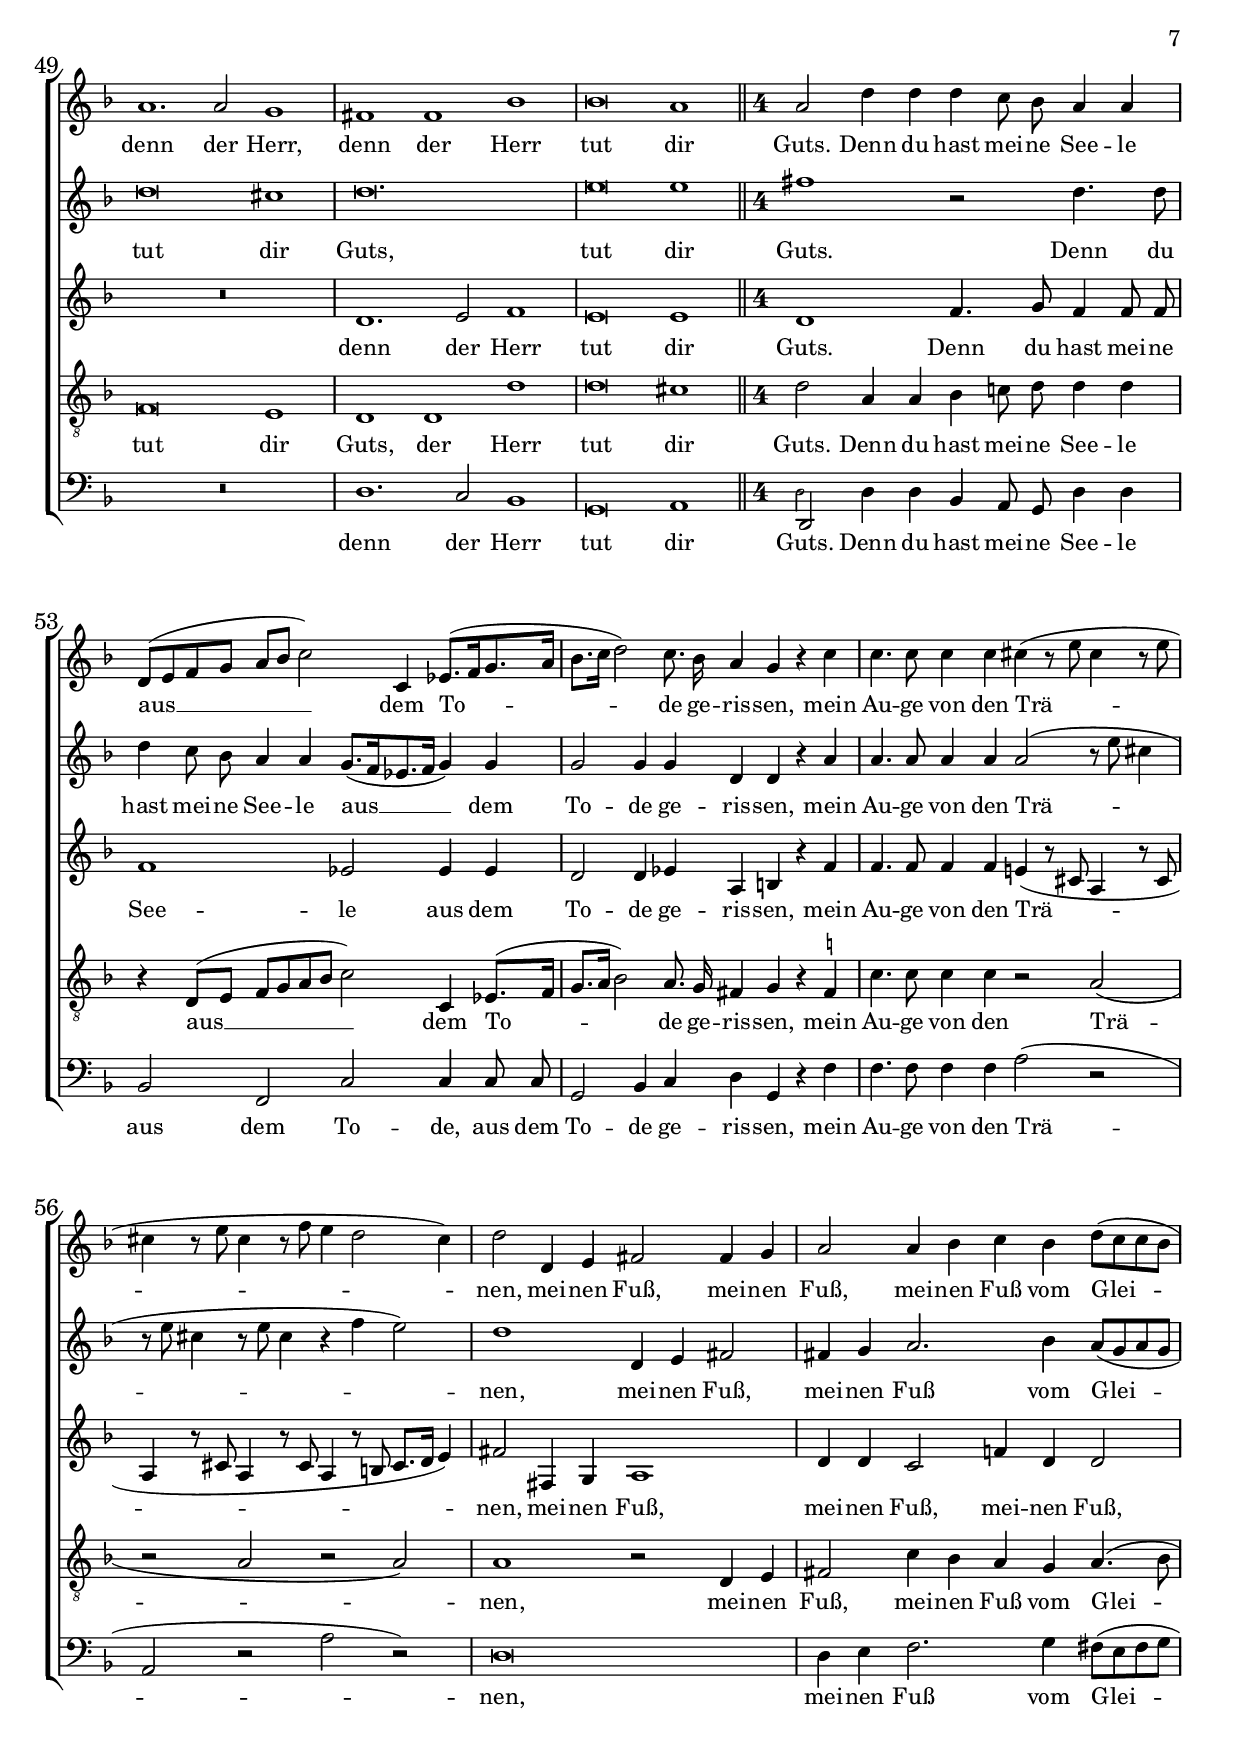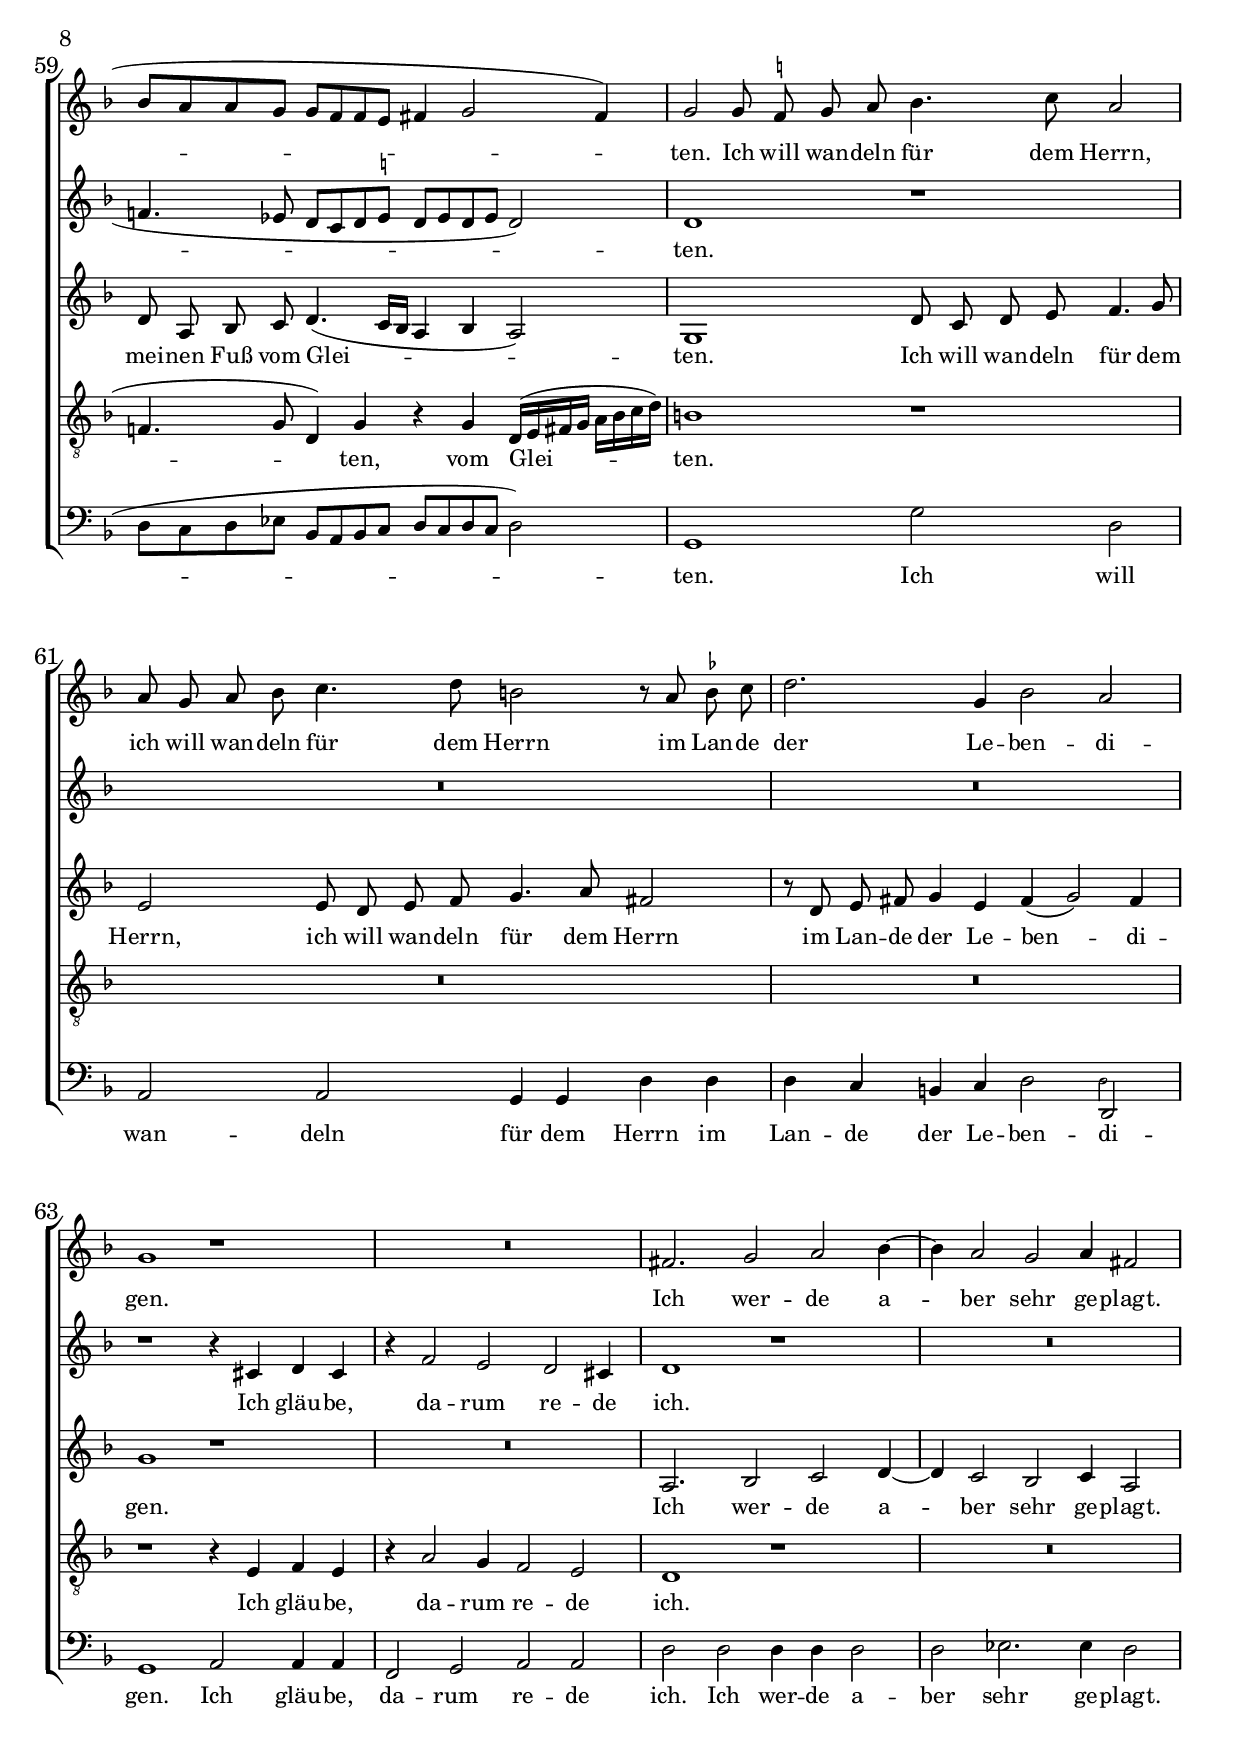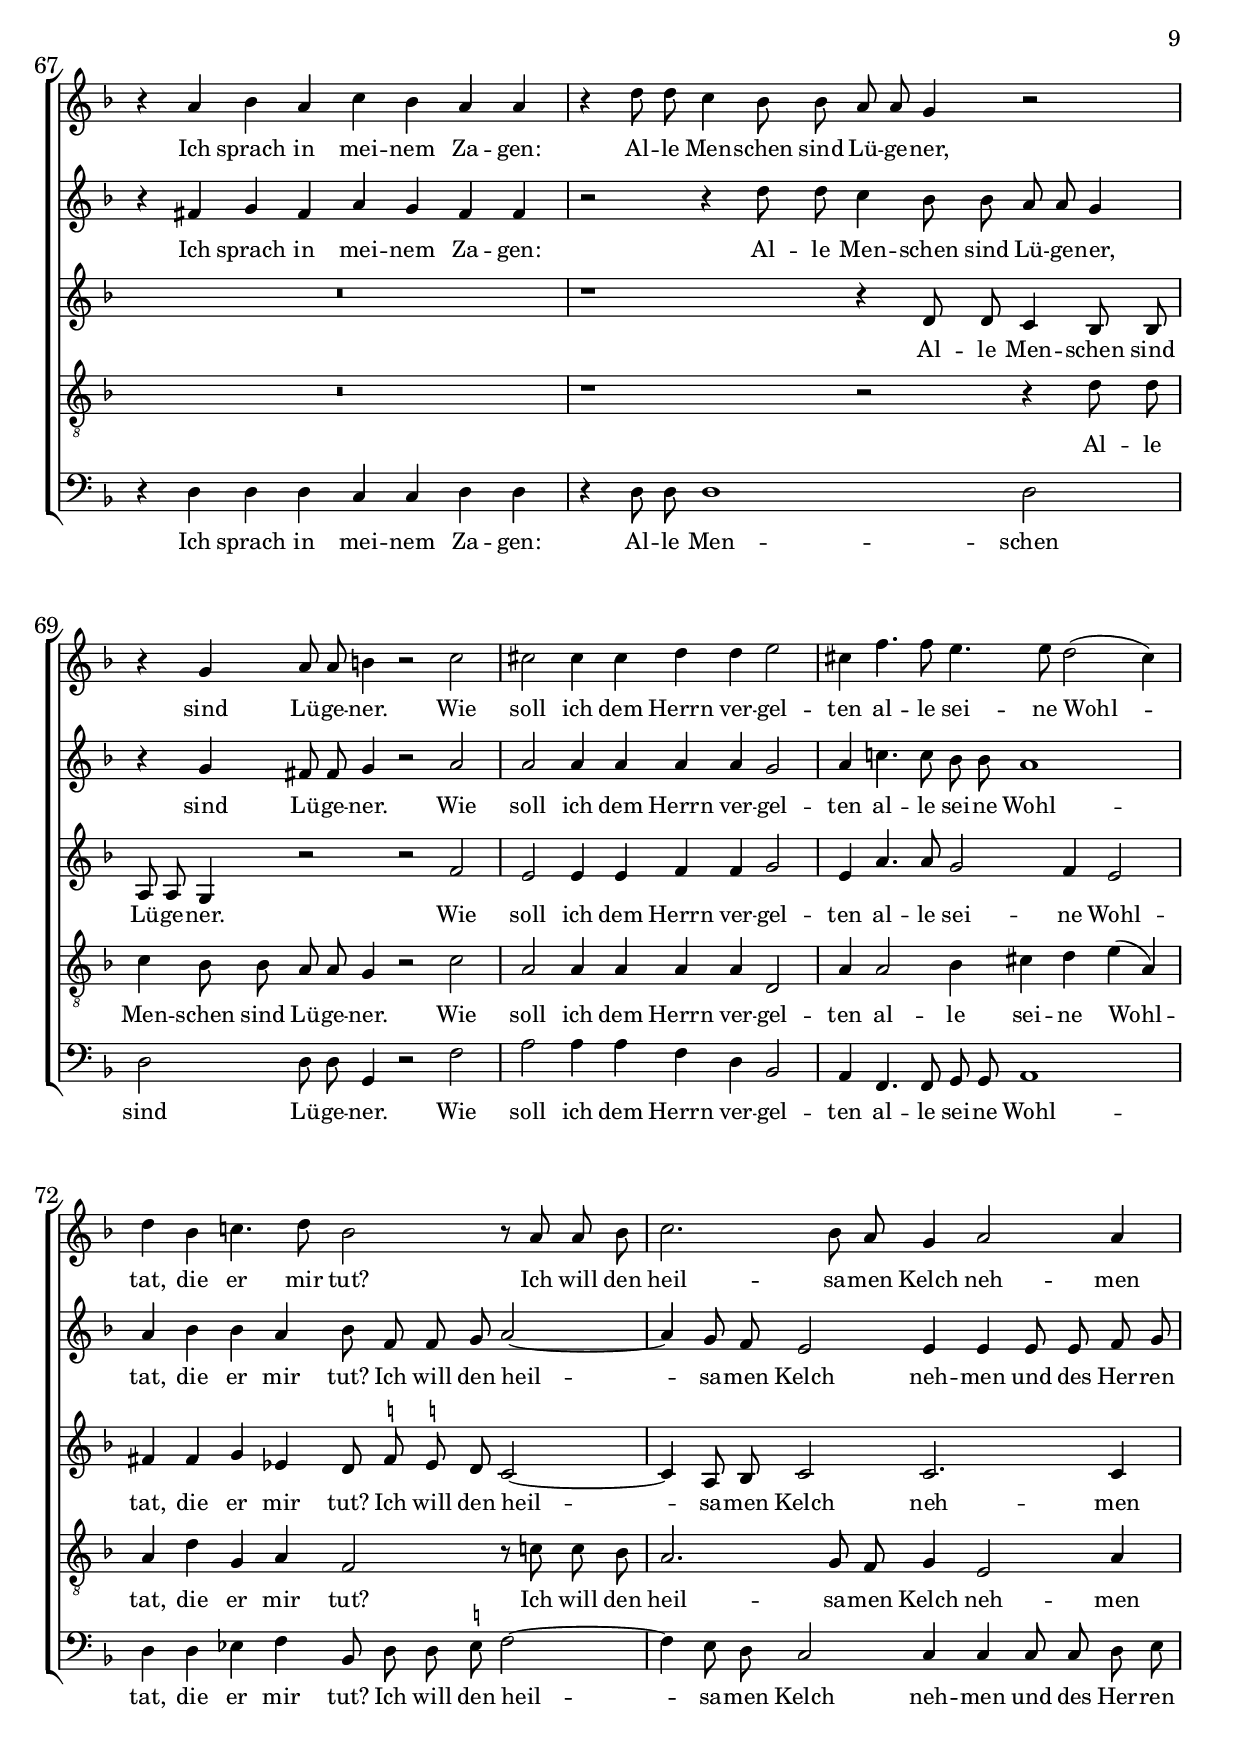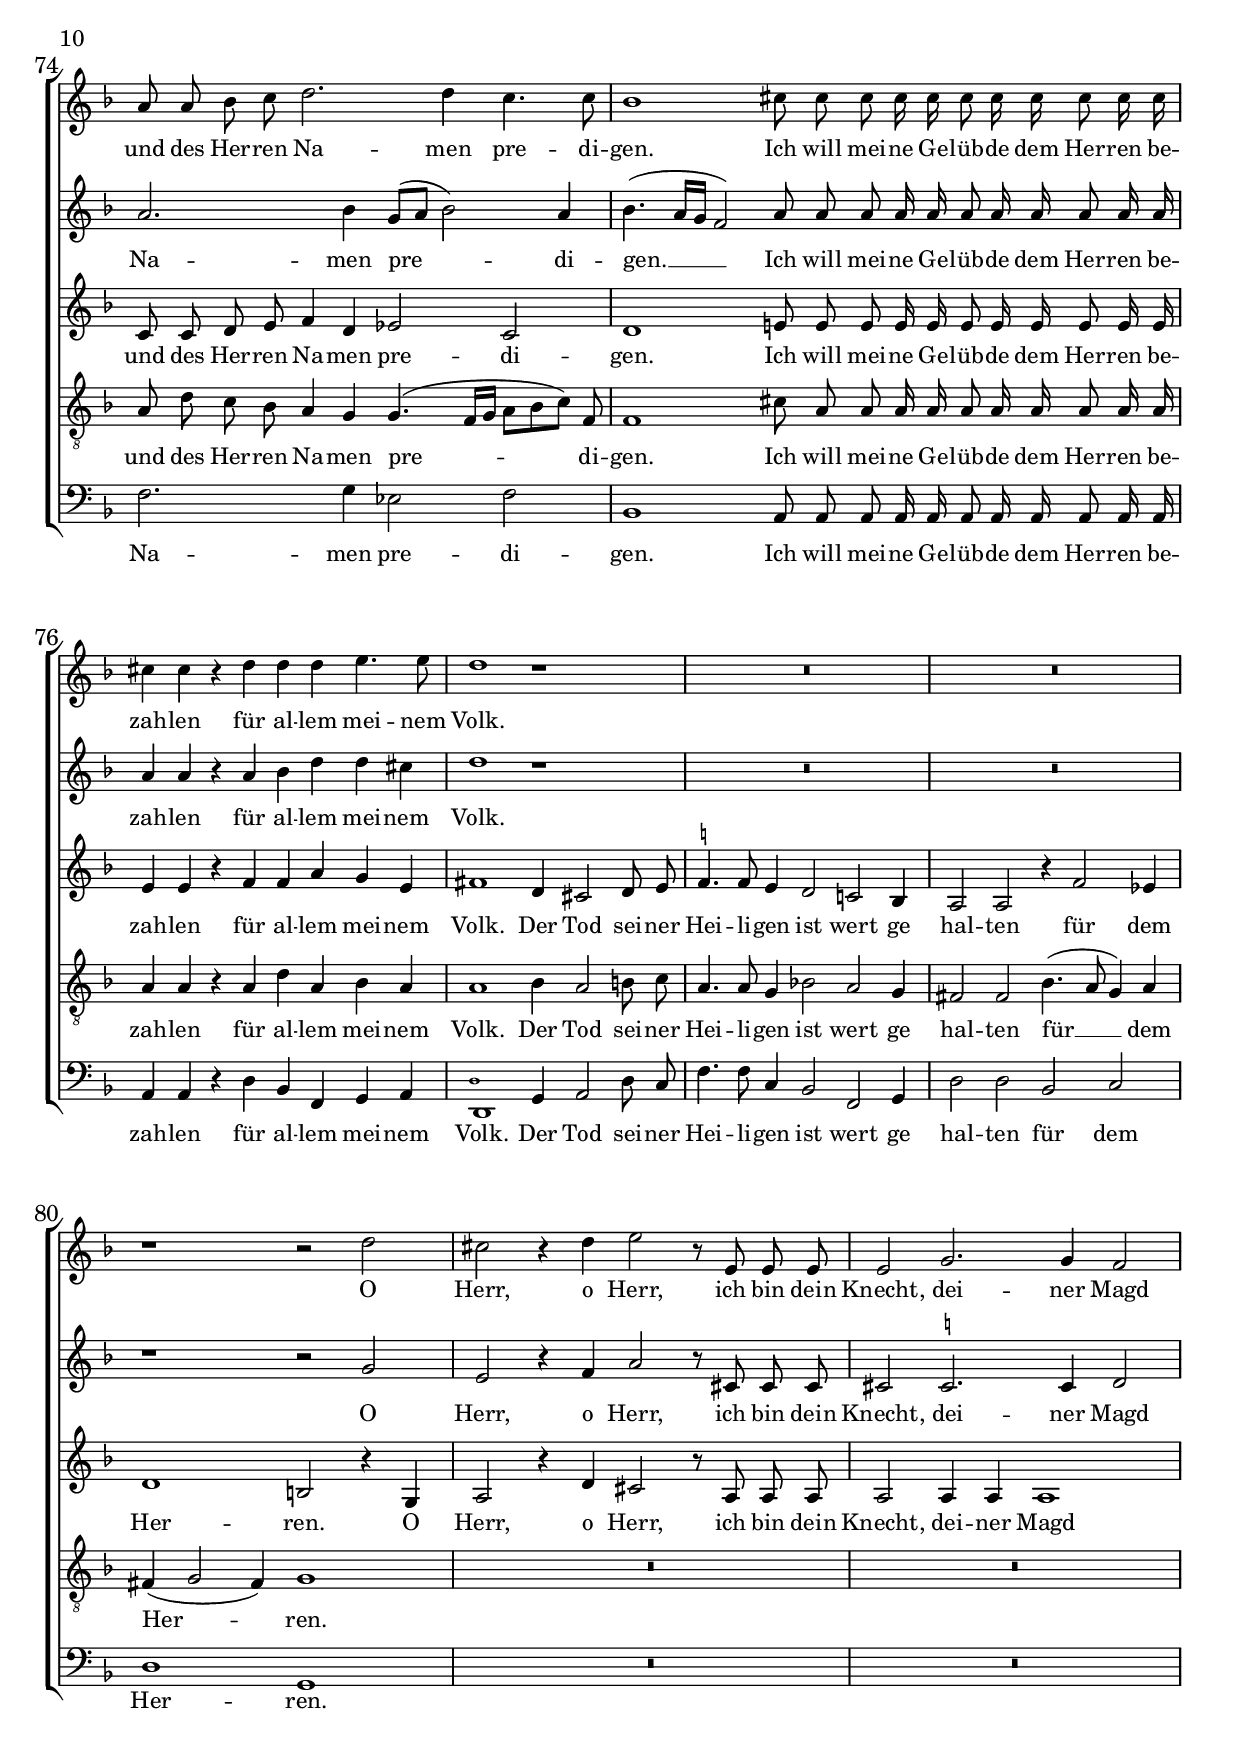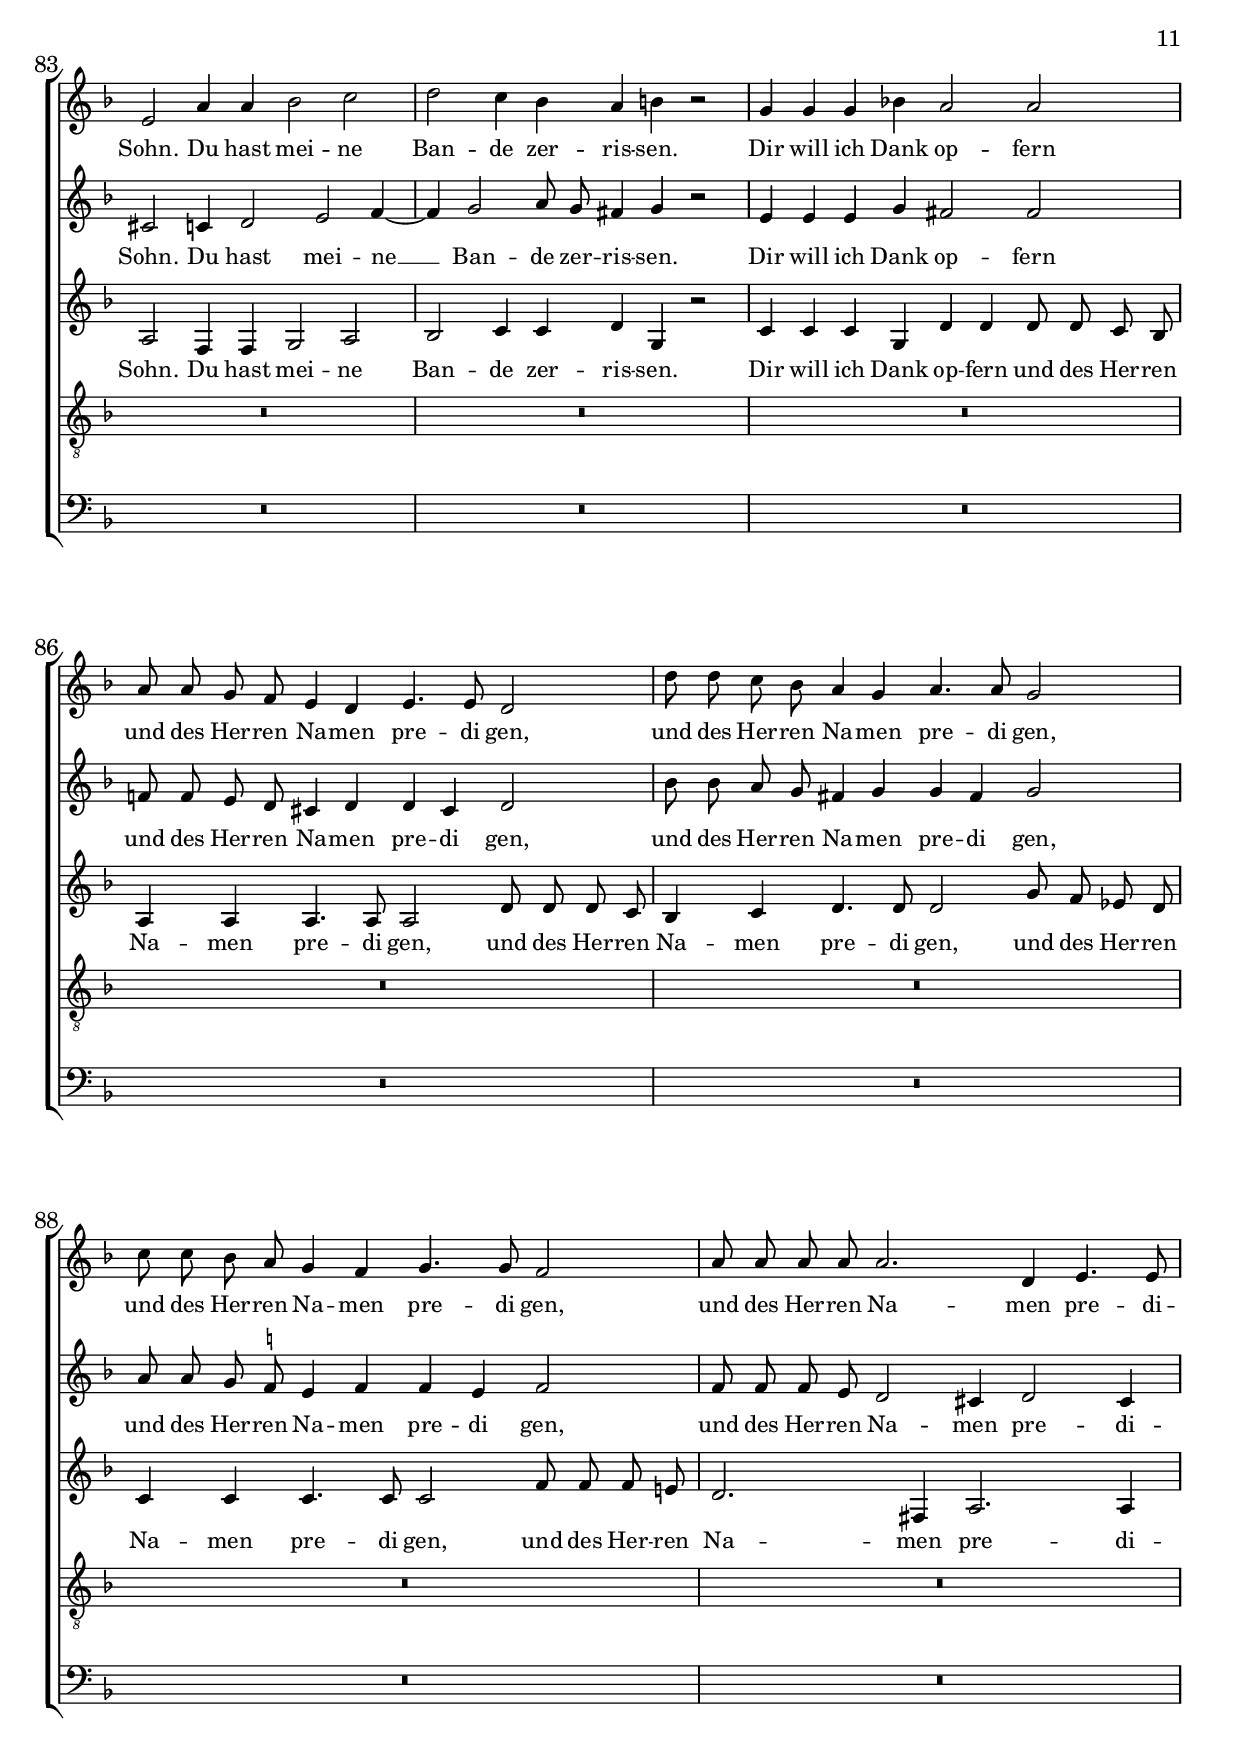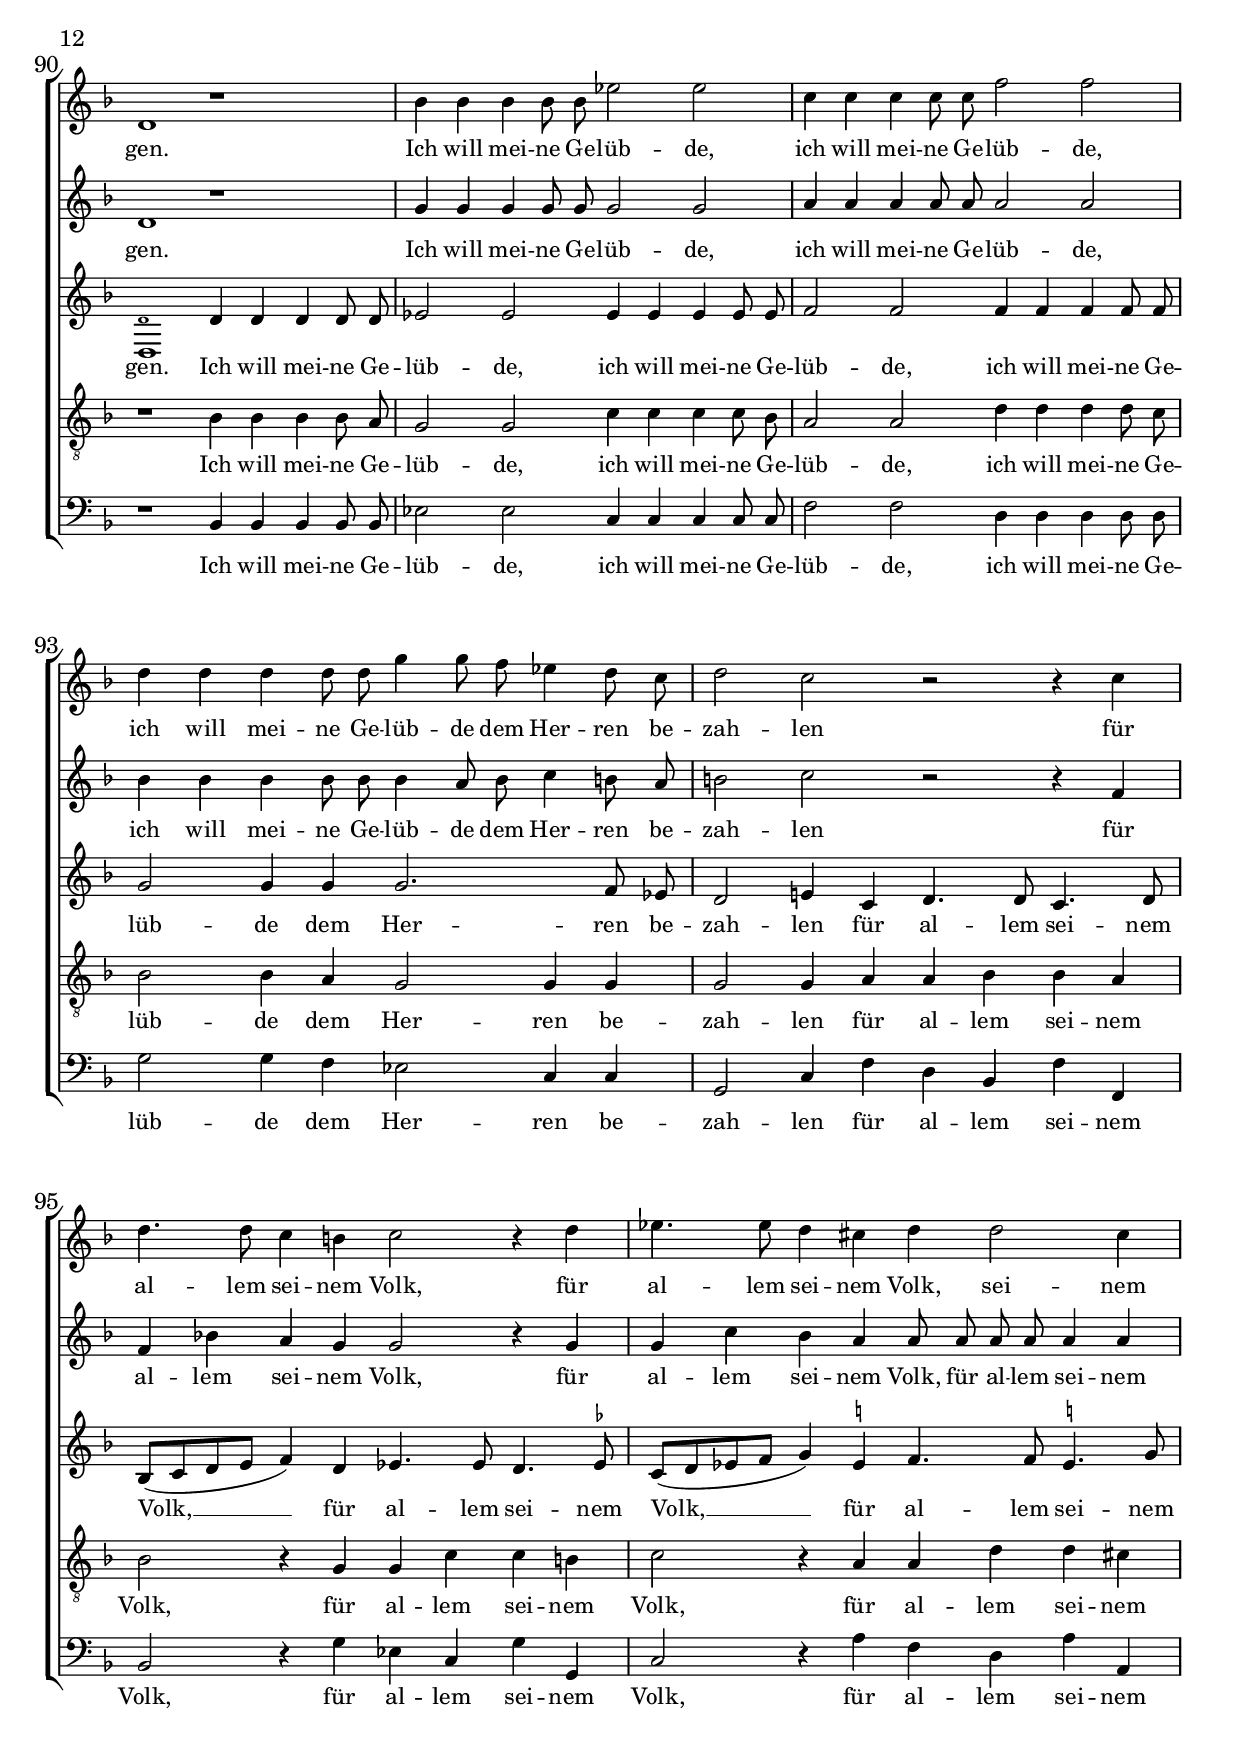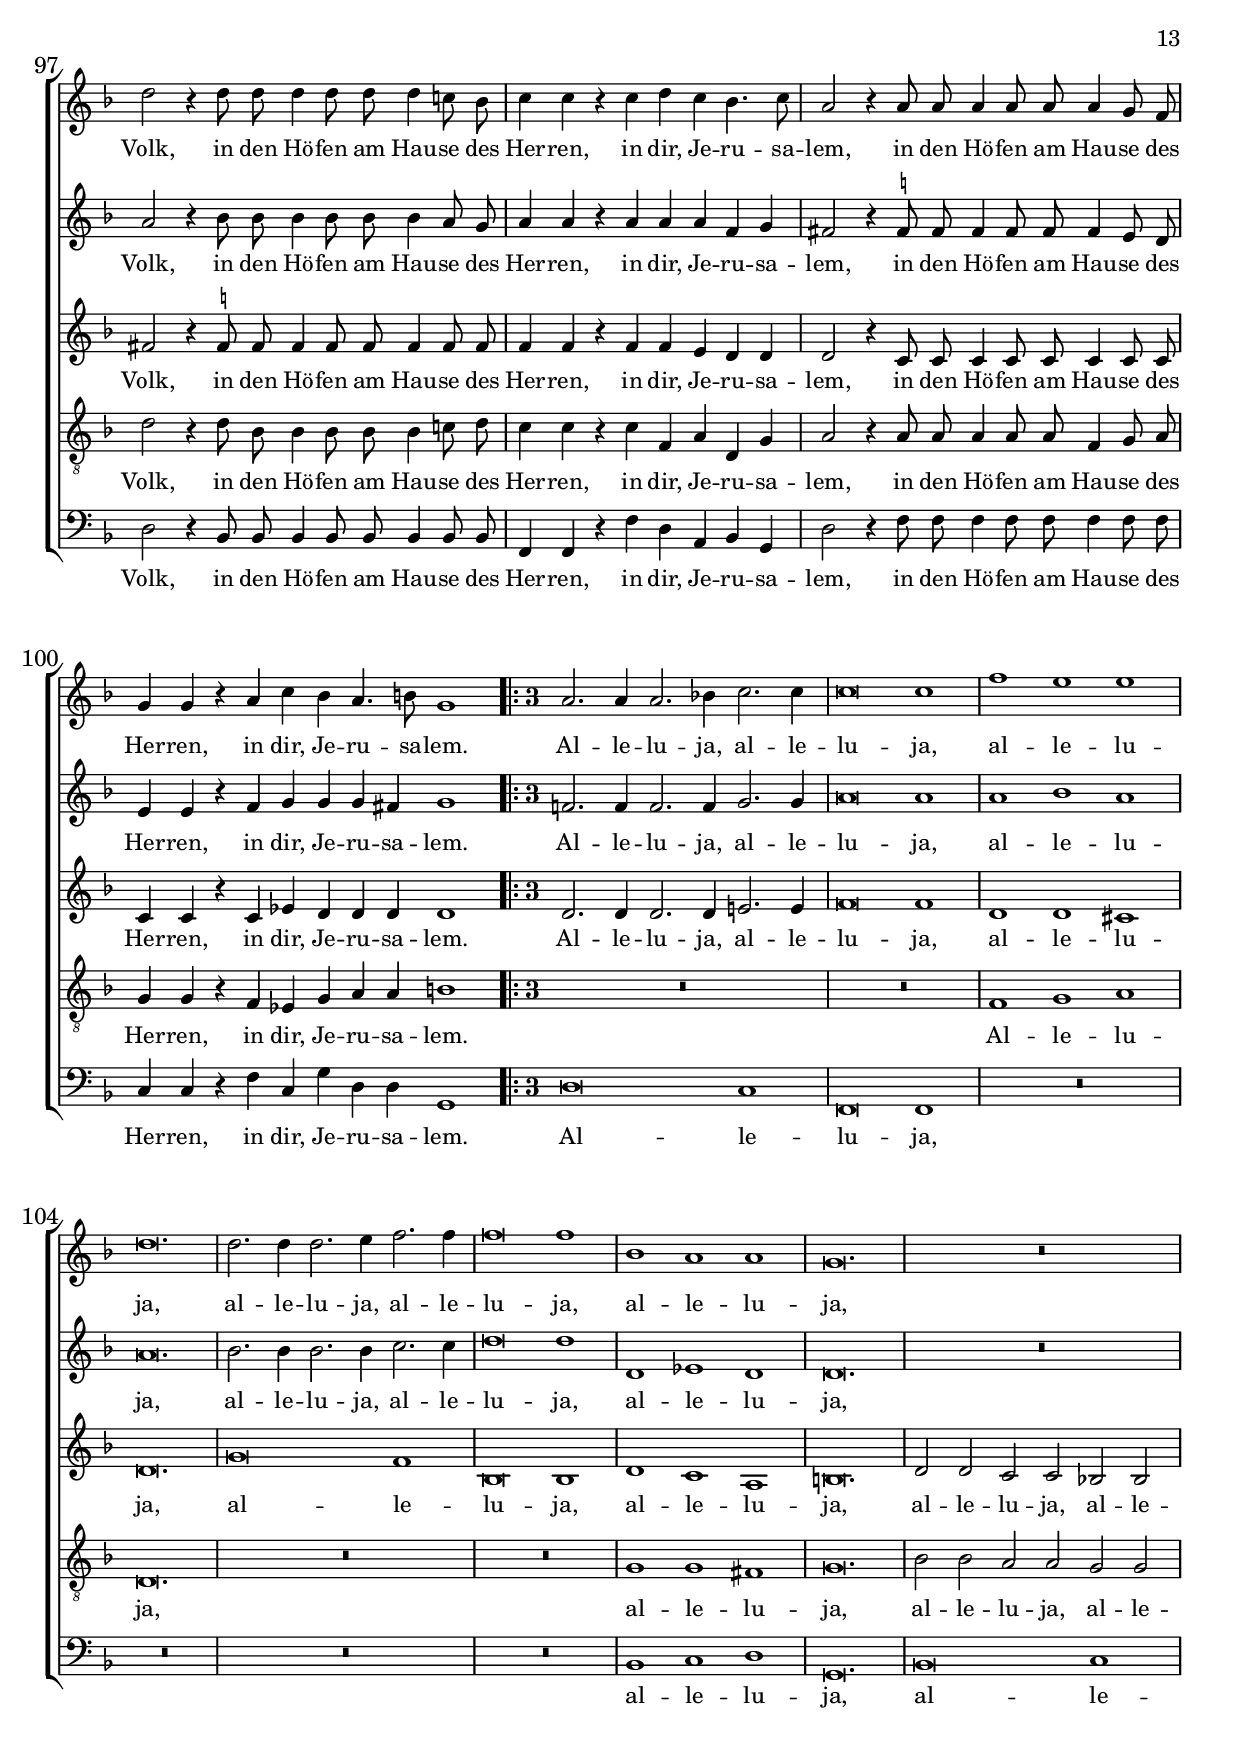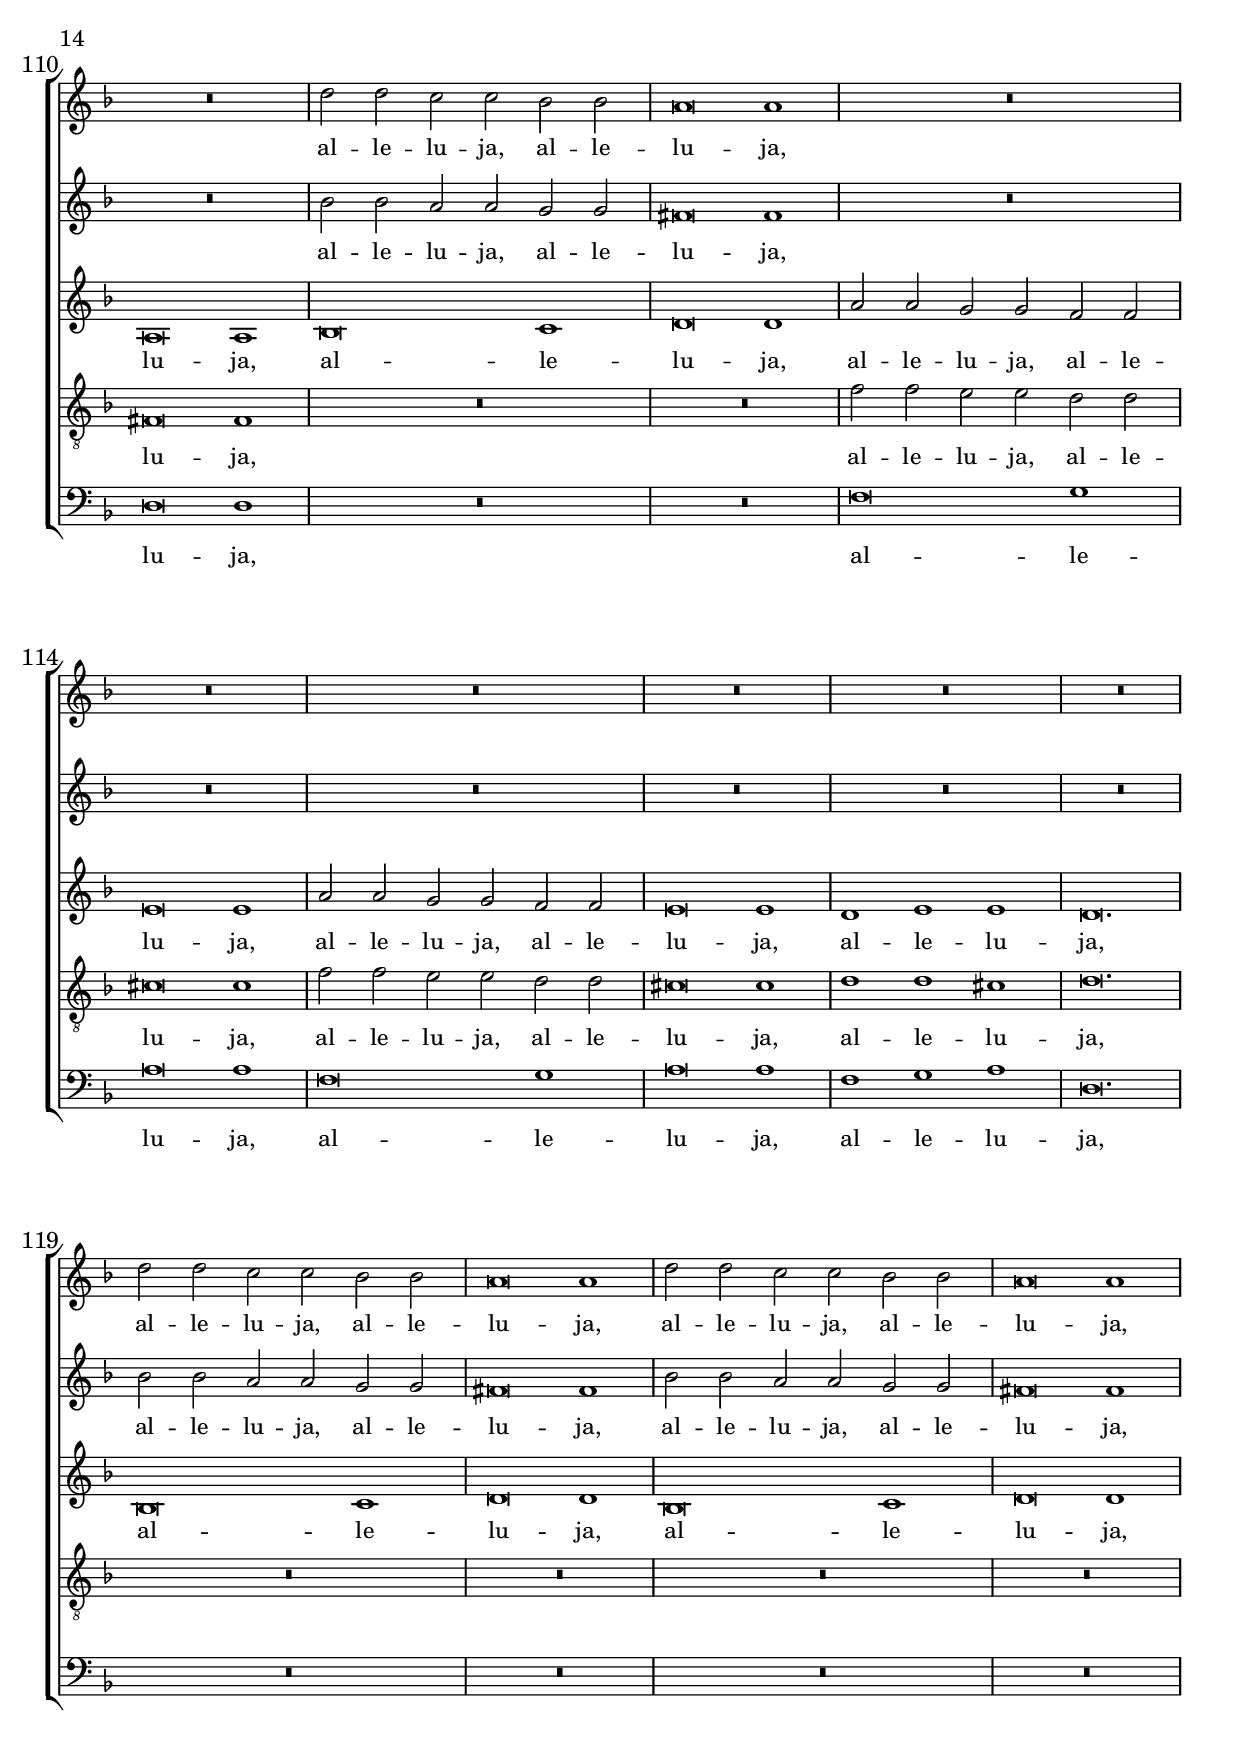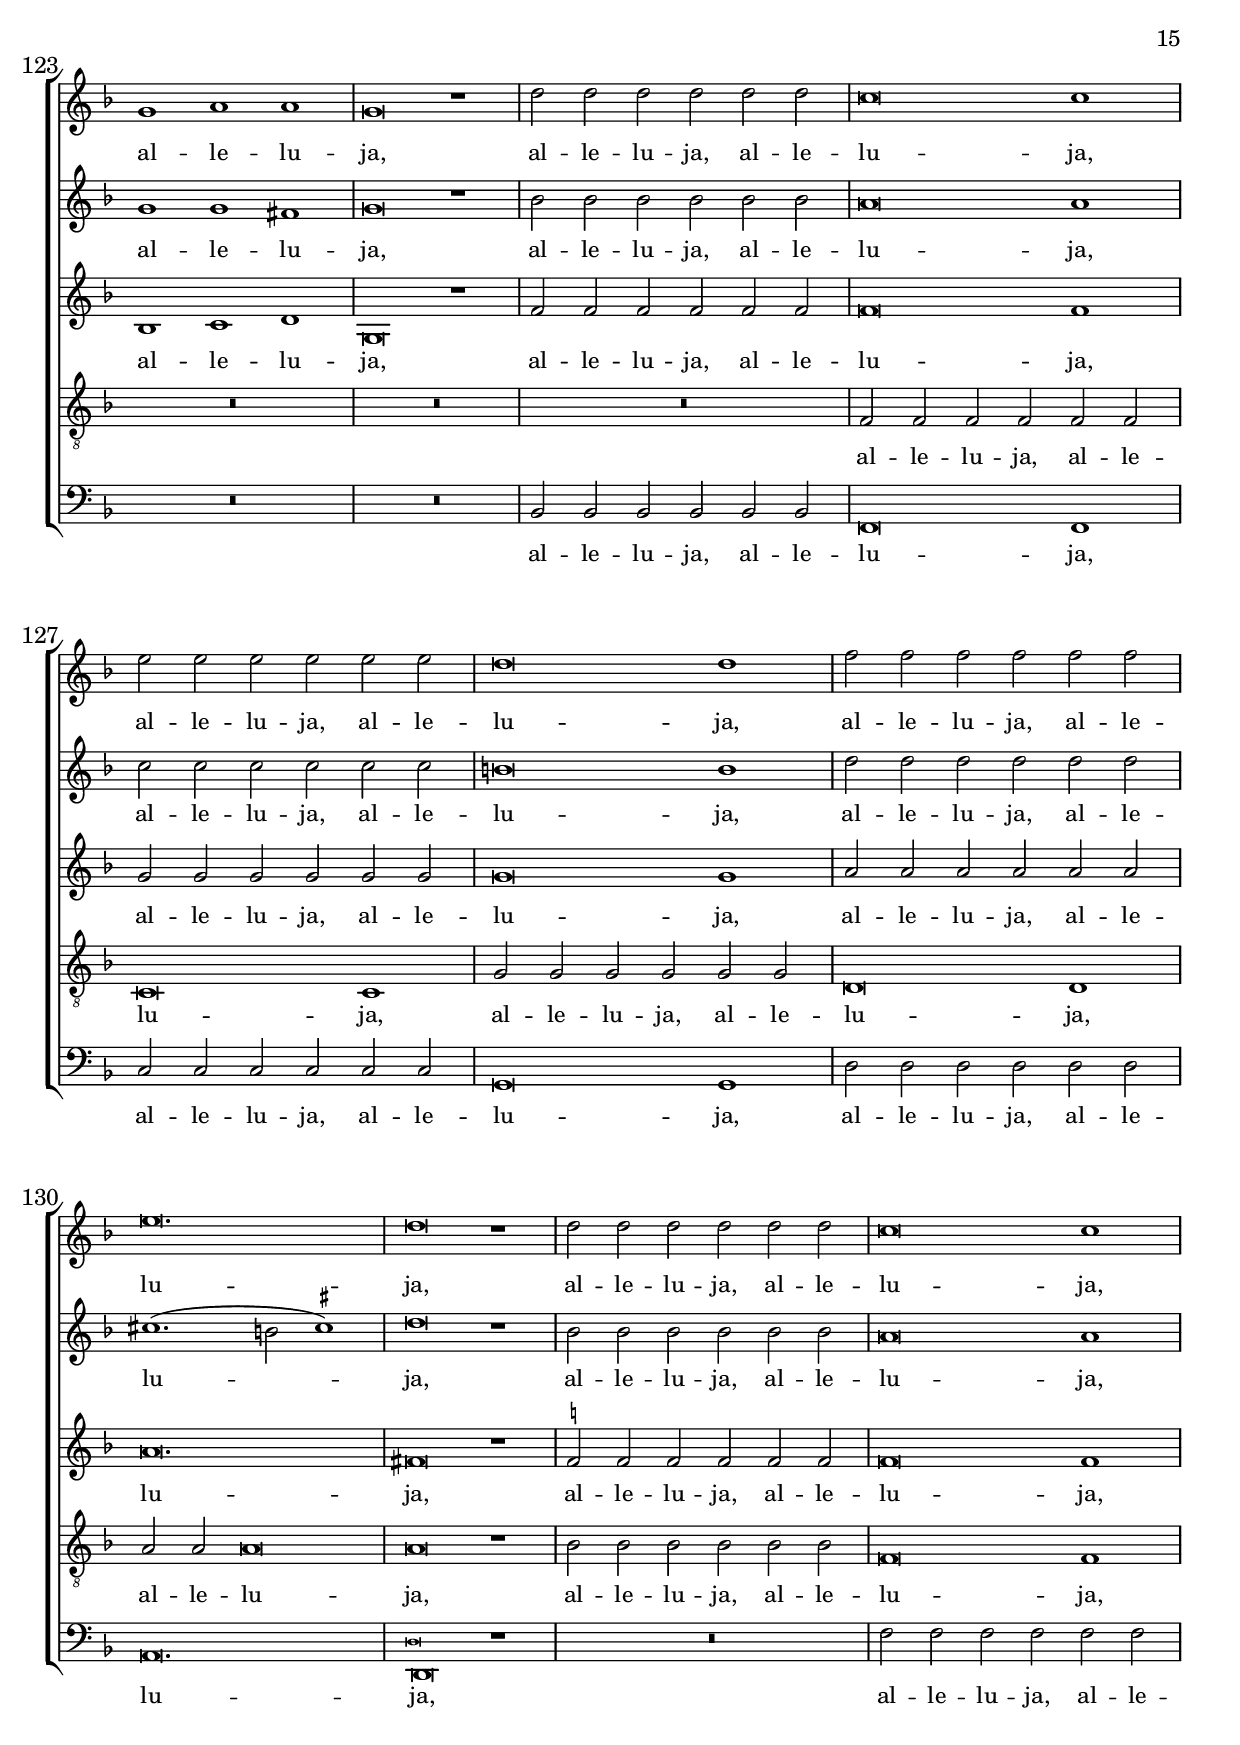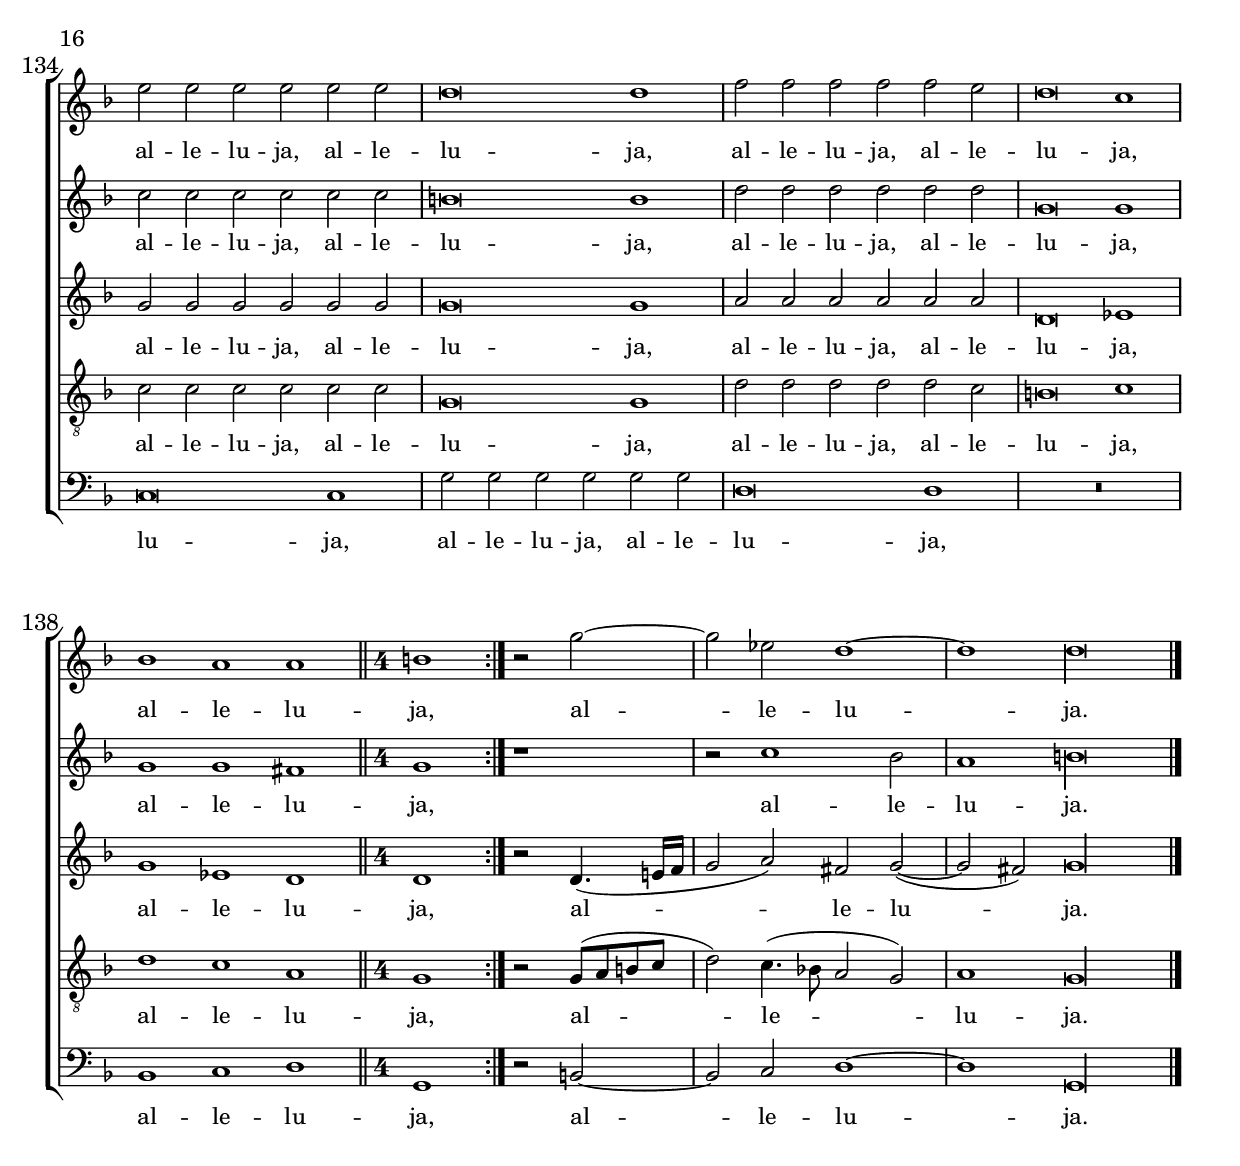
\version "2.22.00"

\header {
  title = "Der 116. Psalm"
  composer = "Johann Hermann Schein (1586-1630)"
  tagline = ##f
}

\version "2.22.00"

ficta = { \once \set suggestAccidentals = ##t }

global = {
  \key g \dorian
  \autoBeamOff
  \set Score.tempoHideNote = ##t  % Tempoangaben verbergen, nur für MIDI
  \override Staff.TimeSignature.style = #'single-digit % nur Anzahl Grundschläge, nicht Typ angezeigt
  \time 3/1
  \tempo 1=136
}


blindtakt = { \once \override Staff.TimeSignature.stencil = ##f }

dreier = { \bar "||" \time 3/1 \tempo 1=136  }

vierer = { \bar "||" \time 4/2 \tempo 2=70 }

ttTutti = {
  \global
  s\breve.*5 |  \vierer s\breve*7 |
  
  \blindtakt \time 6/2 s\breve. | \blindtakt \time 4/2 s\breve*11 |
  
  s\breve*11 |
  
  s\breve*9 \blindtakt \time 6/2 s\breve. | \dreier s\breve.*4 |
  
  s\breve.*2 | \vierer s\breve*10 |
  
  s\breve*12 |
  
  s\breve*13 |
  
  s\breve*11 |
  
  s\breve*2 | \blindtakt \time 6/2 s\breve. \bar ".|:" \time 3/1 \tempo 1=136 s\breve.*20 |
  
  s\breve.*18 | \vierer s1 \bar ":|." s1 | s\breve | \blindtakt \time 5/1 s1 s\longa \bar "|." 
}

nSopranI = \relative c'' {
  \global
  g1 bes c | d\breve. | c1. c2 c1 | d\breve bes1 | a a r | \repeat unfold 2 {r4 d2 fis,4 g8.([ a16 bes8. c16]) a2 |}
  r4 d2 fis,4 g8.([ a16 bes8. c16] a4) g | a2 g c4. bes8 a4 g |
  f e d4.( e8) cis2 r4 cis' | d d e8 f g f e4 d2 f4 | e2 d r4 fis, g g |
  
  a8 bes c bes a4 g2 bes4 a2 g1\fermata | r2 d'1 c2~ | c bes1 a2~ | a g f4. g8 a2~ |
  a4 d, e2 d f4. g8 | a4 a a2 g r | R\breve |
  R\breve*2 | r2 d'8. d16 d8 d 
  f2 d8. d16 d8 d | f4 f d2 c4 c a2 | b1 r2 f8. f16 f8 f |
  
  bes!2 f8. f16 f8 f d'4 c b2 | c4 c a2 b1 | r r2 d | \ficta bes!1 r2 c |
  a4 bes c c d2 g, | bes4( a8[ g] a2) g1 | r4 g a bes cis f e2 |
  d1 r8 d d e f4 e | d d r8 bes bes c d4 c bes bes |
  r8 d es f g4 f es es r8 es, es f | g4 f es d r8 es' es f g2~ |
  
  g4 es d2 c r | r1 r2 r4 f8 f | f bes, bes bes d2 es4 d a2 |
  b1 r8 c c c c4. c8 | d4 d e4. e8 d2 r | R\breve
  | R\breve | c4 c c c8 c cis1 | cis d2 e |
  e\breve d1 | b1. c2 d1 | c\breve b1 | c\breve. | a1. a2 g1 |
  
  fis fis bes | bes\breve a1 | a2 d4 d d c8 bes a4 a | d,8([ e f g] a[ bes] c2) c,4 es8.([ f16 g8. a16] |
  bes8.[ c16] d2) c8. bes16 a4 g r c | c4. c8 c4 c cis( r8 e cis4 r8 e | cis4 r8 e cis4 r8 f e4 d2 cis4) |
  d2 d,4 e fis2 fis4 g | a2 a4 bes c bes d8([ c c bes] | bes[ a a g] g[ f f e] fis4 g2 fis4) |
  g2 g8 \ficta f! g a bes4. c8 a2 | a8 g a bes c4. d8 b2 r8 a \ficta bes! c |
  
  d2. g,4 bes2 a | g1 r | R\breve | fis2. g2 a bes4~ |
  bes a2 g a4 fis2 | r4 a bes a c bes a a | r d8 d c4 bes8 bes a a g4 r2 |
  r4 g a8 a b4 r2 c | cis cis4 cis d d e2 | cis4 f4. f8 e4. e8 d2( cis4) |
  d bes c4. d8 bes2 r8 a a bes | c2. bes8 a g4 a2 a4 |
  
  a8 a bes c d2. d4 c4. c8 | bes1 cis8 cis \repeat unfold 3 {cis8 cis16 cis} |
  cis4 cis r d d d e4. e8 | d1 r | R\breve*2 |
  r1 r2 d | cis r4 d e2 r8 e, e e | e2 g2. g4 f2 | e a4 a bes2 c |
  d c4 bes a b r2 | g4 g g bes a2 a | a8 a g f e4 d e4. e8 d2 |
  
  d'8 d c bes a4 g a4. a8 g2 | c8 c bes a g4 f g4. g8 f2 |
  a8 a a a a2. d,4 e4. e8 | d1 r | bes'4 bes bes bes8 bes es2 es |
  c4 c c c8 c f2 f | d4 d d d8 d g4 g8 f es4 d8 c | d2 c r r4 c |
  d4. d8 c4 b c2 r4 d | es4. es8 d4 cis d d2 cis4 | d2 r4 d8 d d4 d8 d d4 c8 bes |
  
  c4 c r c d c bes4. c8 | a2 r4 a8 a a4 a8 a a4 g8 f | g4 g r a c bes a4. b8 g1 |
  a2. a4 a2. bes4 c2. c4 | c\breve c1 | f e e | d\breve. | d2. d4 d2. e4 f2. f4 | f\breve f1 | bes, a a |
  g\breve. | R\breve.*2 | d'2 d c c bes bes | a\breve a1 | R\breve. |
  R\breve.*5 | d2 d c c bes bes | a\breve a1 |
  
  d2 d c c bes bes | a\breve a1 | g a a | g\breve r1 | \repeat unfold 6 {d'2} | c\breve c1 |
  \repeat unfold 6 {e2} | d\breve d1 | \repeat unfold 6 {f2} | e\breve. | d\breve r1 |
  \repeat unfold 6 {d2} | c\breve c1 | \repeat unfold 6 {e2} | d\breve d1 | 
  \repeat unfold 5 {f2} e2 | d\breve c1 | bes a a | b r2 g'~ | g es d1~ | d d\longa |
}

nSopranII = \relative c'' {
  \global
  g1 g a | bes\breve. | a1. a2 a1 | bes( f) g | fis fis r | \repeat unfold 2 {r4 a2 d,4 g8.([ fis16 g8. a16]) fis2 |}
  r4 a2 d,4 g8.([ fis16 g8. a16] fis4) g | fis2 g a4. g8 \ficta f!4 e |
  d e f4.( g8) e2 r4 a | a b c8 d e d cis4 d2 d4 | d( cis) d2 r4 d, d e |
  
  f8 g a g fis4 g2 g4 g( fis) g1\fermata | r2 bes1 a2~ | a g1 f2~ | f es d es |
  f4 d d( cis) d2 d4. d8 | cis4 f e e r1 | R\breve |
  R\breve*2 | f8. f16 f8 f bes2 
  f8. f16 f8 f bes2~ | bes4 c g4.( f16[ g] a4) g8 g fis2 | g1 \ficta f!8. f16 f8 f bes2 |
  
  f8. f16 f8 f bes2. c4 g4.( f16[ g] | a4) g8 g fis2 g1 | r2 \ficta f! g1 | r2 bes c1 |
  r4 f, g a bes( a8[ bes] c4) c, | r2 d' b r4 g | a e f g a1 |
  a2 r8 d d e f4 e d d | r8 bes bes c d4 c bes bes r8 d es f |
  g4 f es es r8 es, es f g4 f | es es r8 es' es f g2. es4 |
  
  b( c2 b4) c2 r | r1 r4 f,8 f f2 | r8 g g g g2 g4 g fis2 |
  g1 r8 a a a a4. a8 | a4 d d cis d2 r | R\breve
  | R\breve | a4 a a a8 a a1~ | a2 a a b |
  cis( d1 cis2) d1 | R\breve.*2 | c1. d2 e1 | d\breve cis1 |
  
  d\breve. | e\breve e1 | fis r2 d4. d8 | d4 c8 bes a4 a g8.([ f16 es8. f16] g4) g |
  g2 g4 g d d r a' | a4. a8 a4 a a2( r8 e'8 cis4 | r8 e cis4 r8 e cis4 r f e2) |
  d1 d,4 e fis2 | fis4 g a2. bes4 a8([ g a g] | f4. es8 d[ c d \ficta e!] d[ e d e] d2) |
  d1 r | R\breve |
  
  R\breve | r1 r4 cis d cis | r4 f2 e d cis4 | d1 r |
  R\breve | r4 fis g fis a g fis fis | r2 r4 d'8 d c4 bes8 bes a a g4 |
  r g fis8 fis g4 r2 a | a a4 a a a g2 | a4 c!4. c8 bes bes a1 |
  a4 bes bes a bes8 f f g a2~ | a4 g8 f e2 e4 e e8 e f g |
  
  a2. bes4 g8([ a] bes2) a4 | bes4.( a16[ g] f2) a8 a \repeat unfold 3 { a8 a16 a } |
  a4 a r a bes d d cis | d1 r | R\breve*2 |
  r1 r2 g, | e r4 f a2 r8 cis, cis cis | cis2 \ficta c!2. c4 d2 | cis2 c4 d2 e f4~ |
  f g2 a8 g fis4 g r2 | e4 e e g fis2 fis | f8 f e d cis4 d d cis d2 |
  
  bes'8 bes a g fis4 g g fis g2 | a8 a g \ficta f! e4 f f e f2 |
  f8 f f e d2 cis4 d2 cis4 | d1 r | g4 g g g8 g g2 g |
  a4 a a a8 a a2 a | bes4 bes bes bes8 bes bes4 a8 bes c4 b8 a | b2 c r r4 f, |
  f bes a g g2 r4 g | g c bes a a8 a a a a4 a | a2 r4 bes8 bes bes4 bes8 bes bes4 a8 g |
  
  a4 a r a a a f g | fis2 r4 \ficta f!8 f f4 f8 f f4 e8 d | e4 e r f g g g fis g1 |
  f2. f4 f2. f4 g2. g4 | a\breve a1 | a bes a | a\breve. | bes2. bes4 bes2. bes4 c2. c4 | d\breve d1 | d, es d |
  d\breve. | R\breve.*2 | bes'2 bes a a g g | fis\breve fis1 | R\breve. |
  R\breve.*5 | bes2 bes a a g g | fis\breve fis1 |
  
  bes2 bes a a g g | fis\breve fis1 | g g fis | g\breve r1 | \repeat unfold 6 {bes2} | a\breve a1 |
  \repeat unfold 6 {c2} | b\breve b1 | \repeat unfold 6 {d2} | cis1.( b2 \ficta cis!1) | d\breve r1 |
  \repeat unfold 6 {bes2} | a\breve a1 | \repeat unfold 6 {c2} | b\breve b1 | 
  \repeat unfold 6 {d2} | g,\breve g1 | g g fis | g r | r2 c1 bes2 | a1 b\longa |
}

nAlt = \relative c' {
  \global
  d1 d f | f\breve. | f1. f2 f1 | f d\breve | d1 d r | \repeat unfold 3 { r4 d2 d4 c2 d | }
  d2 d f4. d8 c4 c |
  f, a a( g) a cis e e | d g g f a d,2 d4 | e2 fis4 fis, a a g c |
  
  c bes d bes2 d4 es( d) d1\fermata | r2 d8.([ es16 d8. c16] bes8.[ c16 d8. \ficta e16] f8.[ g16 f8. e16] | d2) d4 c bes2 f | g2. a4 bes2 es |
  d8([ c bes a] bes4 a) a1 | r2 cis d e | f8 e d d c4 bes a a bes8 c d c |
  d e f4 d4.( e8) cis4 d e8 f g4~ | g d2 cis4 d1 | r2 bes8. bes16 bes8 bes
  bes'2 bes,8. bes16 bes8 bes | bes'4 a g2 es4 c d2 | d1 r2 bes8. bes16 bes8 bes |
  
  d2 bes8. bes16 bes8 bes bes'4 a g2 | es4 c d2 d1 | r2 f bes,1 | r2 g' es4 f g g |
  a2 g d4( c8[ d] e[ f g e] | fis4 g2 fis4) g1 | r4 c, c c f d e2 |
  fis1 r2 r8 d d e | f4 e d d r8 bes bes c d4 c |
  bes bes r8 es es f g4 f es es | r1 g2 es8 es es f |
  
  g4 g g8([ f16 \ficta e!] d4) e2 r4 d | g g g,2 fis4 d'8 d d2 | r8 d d d b2 c4 d d2 |
  d1 r | r f8 e d c d4 d | es8 d c bes c4 c 
  d8 c bes a bes4 a8 g | a2. a8([ bes]) g1 | c4 f f f8 f e2.( d8[ e] | fis2) g a g |
  g8([ f g e] f[ e f d] e1) fis | d1. e2 \ficta f!1 | g\breve f1 | e\breve. | R\breve. |
  
  d1. e2 f1 | e\breve e1 | d f4. g8 f4 f8 f | f1 es2 es4 es |
  d2 d4 es a, b r f' | f4. f8 f4 f e4( r8 cis a4 r8 cis | a4 r8 cis a4 r8 cis a4 r8 b cis8.[ d16] e4) |
  fis2 fis,4 g a1 | d4 d c2 f4 d d2 | d8 a bes c d4.( c16[ bes] a4 bes a2) |
  g1 d'8 c d e f4. g8 | e2 e8 d e f g4. a8 fis2 |
  
  r8 d e fis g4 e fis( g2) fis4 | g1 r | R\breve | a,2. bes2 c d4~ |
  d c2 bes c4 a2 | R\breve | r1 r4 d8 d c4 bes8 bes |
  a a g4 r2 r f' | e e4 e f f g2 | e4 a4. a8 g2 f4 e2 |
  fis4 fis g es d8 \ficta f! \ficta e! d c2~ | c4 a8 bes c2 c2. c4 |
  
  c8 c d e f4 d es2 c | d1 e8 e \repeat unfold 3 { e8 e16 e } |
  e4 e r f f a g e | fis1 d4 cis2 d8 e | \ficta f!4. f8 e4 d2 c bes4 | a2 a r4 f'2 es4 |
  d1 b2 r4 g | a2 r4 d cis2 r8 a a a | a2 a4 a a1 | a2 f4 f g2 a |
  bes c4 c d g, r2 | c4 c c g d' d d8 d c bes | a4 a a4. a8 a2 d8 d d c |
  
  bes4 c d4. d8 d2 g8 f es d | c4 c c4. c8 c2 f8 f f e |
  d2. fis,4 a2. a4 | <<{\voiceOne d,1} \new CueVoice {\voiceOne d'1}>> \oneVoice d4 d d d8 d | es2 es es4 es es es8 es |
  f2 f f4 f f f8 f | g2 g4 g g2. f8 es | d2 e4 c d4. d8 c4. d8 |
  bes([ c d e] f4) d es4. es8 d4. \ficta es!8 | c([ d es f] g4) \ficta e! f4. f8 \ficta e!4. g8 | fis2 r4 \ficta f!8 f f4 f8 f f4 f8 f |
  
  f4 f r f f e d d | d2 r4 c8 c c4 c8 c c4 c8 c | c4 c r c es d d d d1 |
  d2. d4 d2. d4 e2. e4 | f\breve f1 | d d cis | d\breve. | g\breve f1 | bes,\breve bes1 | d c a |
  b\breve. | d2 d c c bes bes | a\breve a1 | bes\breve c1 | d\breve d1 | a'2 a g g f f |
  e\breve e1 | a2 a g g f f | e\breve e1 | d e e | d\breve. | bes\breve c1 | d\breve d1 |
  
  bes\breve c1 | d\breve d1 | bes c d | g,\breve r1 | \repeat unfold 6 {f'2} | f\breve f1 |
  \repeat unfold 6 {g2} | g\breve g1 | \repeat unfold 6 {a2} | a\breve. | fis\breve r1 |
  \ficta \repeat unfold 6 {f2} | f\breve f1 | \repeat unfold 6 {g2} | g\breve g1 |
  \repeat unfold 6 {a2} | d,\breve es1 | g es d | d r2 d4.( e16[ f] | g2 a) fis g~( | g fis) g\longa |
}

nTenor = \relative c' {
  \global
  bes1 g c | bes\breve. | c1. c2 a1 | d\breve g,1 | a a r | \repeat unfold 2 {r4 fis2 bes4 g2 a |}
  r4 fis2 bes4 bes8([ a g a16 bes] c4) bes | a2 b! a4. \ficta bes8 c4 a |
  bes c d d, r a' cis e | a, g c a a f2 a4 | bes( a) a d, fis a d, c |
  
  f d d g2 g4 c( a) b1\fermata | R\breve | r2 d1 c2~ | c bes1 a2~ |
  a g f4. g8 a2~ | a4 d, e2 d r4 a' | a8 c bes a g4 g d' d d8 e f e |
  d c bes4 f8.([ e16 f8. g16]) e4 f g8 a bes g | r e f g a4 e8 g fis1 | bes8. bes16 bes8 bes d2
  bes8. bes16 bes8 bes d2~ | d4 c b2 c4 g a2 | g b8. b16 b8 b d2 d8. d16 d8 d |
  
  f2 d8. d16 d8 d f4 f d2 | c4 g a2 g1 | r r2 bes | g1 r2 es' |
  c4 c c c f2 e | d1 g,4 b b b | c2 c cis4( d2 cis4) |
  d1 r2 d | bes1 r2 bes |
  g1 r2 es' | c b c4 g g es' |
  
  d c d( g,) g2 r4 b | c es d2 d r4 \ficta bes!8 bes | bes2 r8 g g g g4 g8 g a2 |
  g1 r | r r2 bes8 a g f | g4 g a8 g f e
  f4 d2 d4 | e8([ f] g2) fis4 g1 | a4 c c c8 c a2( b | cis4 d e2) a, e'4 e |
  e8([ d cis \ficta bes!] a2) a4 a8 a a2 a1 | R\breve.*2 | c1. bes2 a1 | f\breve e1 |
  
  d d d' | d\breve cis1 | d2 a4 a bes c8 d d4 d | r d,8([ e] f[ g a bes] c2) c,4 es8.([ f16] |
  g8.[ a16] bes2) a8. g16 fis4 g r \ficta f! | c'4. c8 c4 c r2 a( | r a r a) |
  a1 r2 d,4 e | fis2 c'4 bes a g a4.( bes8 | f4. g8 d4) g r g d16([ e fis g] a[ bes c d]) |
  b1 r | R\breve |
  
  R\breve | r1 r4 e, f e | r a2 g4 f2 e | d1 r |
  R\breve*2 | r1 r2 r4 d'8 d |
  c4 bes8 bes a a g4 r2 c | a a4 a a a d,2 | a'4 a2 bes4 cis d e( a,) |
  a d g, a f2 r8 c'8 c bes | a2. g8 f g4 e2 a4 |
  
  a8 d c bes a4 g g4.( f16[ g] a8[ bes c]) f, | f1 cis'8 a \repeat unfold 3 { a8 a16 a } |
  a4 a r a d a bes a | a1 bes4 a2 b8 c | a4. a8 g4 bes2 a g4 | fis2 fis bes4.( a8 g4) a |
  fis( g2 fis4) g1 | R\breve*3 |
  R\breve*3 |
  
  R\breve*2 |
  R\breve | r1 bes4 bes bes bes8 a | g2 g c4 c c c8 bes |
  a2 a d4 d d d8 c | bes2 bes4 a g2 g4 g | g2 g4 a a bes bes a |
  bes2 r4 g g c c b | c2 r4 a a d d cis | d2 r4 d8 bes bes4 bes8 bes bes4 c8 d |
  
  c4 c r c f, a d, g | a2 r4 a8 a8 a4 a8 a f4 g8 a | g4 g r f es g a a b1 |
  R\breve.*2 | f1 g a | d,\breve. | R\breve.*2 | g1 g fis |
  g\breve. | bes2 bes a a g g | fis\breve fis1 | R\breve.*2 | f'2 f e e d d |
  cis\breve cis1 | f2 f e e d d | cis\breve cis1 | d d cis | d\breve. | R\breve.*2 |
  
  R\breve.*5 | \repeat unfold 6 {f,2} |
  c\breve c1 | \repeat unfold 6 {g'2} | d\breve d1 | a'2 a a\breve | a r1 |
  \repeat unfold 6 {bes2} | f\breve f1 | \repeat unfold 6 {c'2} | g\breve g1 |
  \repeat unfold 5 {d'2} c | b\breve c1 | d c a | g r2 g8([ a b c] | d2) c4.( bes8 a2 g) | a1 g\longa |
}

nBass = \relative c {
  \global
  g1 g' f | bes,\breve. | f'1. f2 f1 | bes,\breve g1 | d' d r | \repeat unfold 3 { r4 d2 d4 es2 d | }
  d2 g, f4. g8 a4 a |
  d c bes2 a4 a a' g | fis g c, d a bes2 f4 | g( a) <<{d,4 d} \new CueVoice {d'4 d}>> d c b c |
  
  f, g d' es2 bes4 c( d) g,1\fermata | bes'1 f | g d | es bes2 c |
  d4 f, g( a) << {d,1} \new CueVoice {d'1}>> | r2 a b cis | d e fis g4 a |
  bes2( bes,) a4 d c bes | a2 a4 a d1 | bes8. bes16 bes8 bes bes'2 
  bes,8. bes16 bes8 bes bes'2~ | bes4 f g2 c,4 es d2 | g,1 bes8. bes16 bes8 bes bes'2 |
  
  bes,8. bes16 bes8 bes bes'2. f4 g2 | c,4 es d2 g,1 | r2 bes g1 | r2 es' c4 c c c |
  f2 e d c | r1 r4 g' g g | c2 bes a1 |
  d,2 d bes1 | r2 bes g1 |
  r2 es' c1 | r2 g' es8 c c d es4 c |
  
  g1 c2 r4 g' | es c b2 d4 \ficta bes'8 bes bes2 | r8 g g g g2 c,4 b d2 |
  g,1 r8 f f f f4. f8 | f'4 f g a d,2 g8 f es d | c4 c f8 \ficta e! d c 
  bes2 g4 bes | c2 d g,1 | f'4 f f f8 f a1~ | a2 g fis g |
  a~( a8[ g16 f] e[ d cis bes] a1) d | g1. g2 f1 | es\breve d1 | c\breve r1 | R\breve. |
  
  d1. c2 bes1 | g\breve a1 | <<{d,2} \new CueVoice {d'2}>> d4 d bes a8 g d'4 d | bes2 f c' c4 c8 c |
  g2 bes4 c d g, r f' | f4. f8 f4 f a2( r | a, r a' r) |
  d,\breve | d4 e f2. g4 fis8([ e fis g] | d[ c d es] bes[ a bes c] d[ c d c] d2) |
  g,1 g'2 d | a a g4 g d' d |
  
  d c b c d2 <<{d,2} \new CueVoice {d'2}>> | g,1 a2 a4 a | f2 g a a | d d d4 d d2 |
  d es2. es4 d2 | r4 d d d c c d d | r d8 d d1 d2 |
  d d8 d g,4 r2 f' | a a4 a f d bes2 | a4 f4. f8 g g a1 |
  d4 d es f bes,8 d d \ficta e! f2~ | f4 e8 d c2 c4 c c8 c d e |
  
  f2. g4 es2 f | bes,1 a8 a \repeat unfold 3 { a8 a16 a } |
  a4 a r4 d bes f g a | <<{d,1} \new CueVoice {d'1}>> g,4 a2 d8 c | f4. f8 c4 bes2 f g4 | d'2 d bes c |
  d1 g, | R\breve*3 |
  R\breve*3 |
  
  R\breve*2 |
  R\breve | r1 bes4 bes bes bes8 bes | es2 es c4 c c c8 c |
  f2 f d4 d d d8 d | g2 g4 f es2 c4 c | g2 c4 f d bes f' f, |
  bes2 r4 g' es c g' g, | c2 r4 a' f d a' a, | d2 r4 bes8 bes bes4 bes8 bes bes4 bes8 bes |
  
  f4 f r f' d a bes g | d'2 r4 f8 f f4 f8 f f4 f8 f | c4 c r f c g' d d g,1 |
  d'\breve c1 | f,\breve f1 | R\breve.*4 | bes1 c d |
  g,\breve. | bes\breve c1 | d\breve d1 | R\breve.*2 | f\breve g1 |
  a\breve a1 | f\breve g1 | a\breve a1 | f g a | d,\breve. | R\breve.*2 |
  
  R\breve.*4 | \repeat unfold 6 {bes2} | f\breve f1 |
  \repeat unfold 6 {c'2} | g\breve g1 | \repeat unfold 6 {d'2} | a\breve. | <<{d,\breve} \new CueVoice {d'\breve}>> r1 |
  R\breve. | \repeat unfold 6 {f2} | c\breve c1 | \repeat unfold 6 {g'2} |
  d\breve d1 | R\breve. | bes1 c d | g, r2 b~ | b c d1~ | d g,\longa |
}

\version "2.22.00"

all = \lyricmode { al -- le -- lu -- ja, }

tTutti = \lyricmode {
  Das ist mir lieb, dass der Herr mei -- ne Stim -- me \repeat unfold 2 { und mein Fle -- hen, }
  und mein Fle -- hen hö -- ret. Dass er sein Ohr
  zu mir nei -- get. Da -- rum will ich mein Le -- ben lang ihn an -- ru -- fen, da -- rum will
  
  ich mein Le -- ben lang ihn an -- ru -- fen. Stri -- \tag #'sI \tag #'sII \tag #'t { cke __ } \tag #'a \tag #'b { cke } des To -- des hat -- ten \tag #'sI \tag #'t { mich __ } \tag #'sII \tag #'a \tag #'b { mich }
  um -- fan -- gen, \tag #'sI \tag #'sII { hat -- ten mich um -- fan -- gen. } \tag #'a { und Angst } \tag #'a \tag #'t { der Höl -- len hat -- ten mich trof -- fen, } \tag #'a \tag #'t \tag #'b { und Angst der Höl -- len hat -- ten mich trof -- fen. }
  \tag #'a \tag #'b { Ich kam in Jam -- mer und Not. } \tag #'t { Ich kam in Jam -- mer, ich kam in Jam -- mer und Not. } A -- ber ich rief an,
   a -- ber ich rief \tag #'sI \tag #'a { an } \tag #'sII \tag #'t \tag #'b { an __ } den Na -- men des Her -- ren, a -- ber ich rief an, \tag #'t { a -- ber ich rief an, }
   
   a -- ber ich rief an den Na -- men des Her -- ren: O Herr, o
   Herr, \repeat unfold 2 { er -- ret -- te mei -- ne See -- le, }
   \tag #'sI \tag #'sII { \repeat unfold 4 { er -- ret -- te mei -- ne See -- le, }}  \tag #'a { \repeat unfold 3 { er -- ret -- te mei -- ne See -- le, } o Herr, } \tag #'t \tag #'b { \repeat unfold 4 { o Herr, }}
   er -- ret -- te mei --
   
   ne See -- le. \tag #'a \tag #'t \tag #'b { Der Herr ist gnä -- dig } und ge -- recht, und un -- ser Gott ist barm -- her --
   zig. \tag #'sI \tag #'sII \tag #'b { Der Herr be -- hü -- tet die Ein -- fäl -- ti -- gen. } \tag #'a \tag #'t \tag #'b { Wenn ich un -- ter -- lie -- ge, wenn ich un -- ter -- lie -- ge, } 
   \tag #'a { wenn ich un -- ter -- lie -- ge, so hilft  er __ mir. } \tag #'t { so hilft __ er mir. } \tag #'b { so hilft er mir. } Sei nun wie -- der zu -- frie -- den, mei -- ne
   See -- le, \tag #'t { mei -- ne See -- le, } denn der Herr tut dir Guts, \tag #'sI { denn der Herr, }
   
   \tag #'sI \tag #'a \tag #'b { denn der Herr tut dir Guts. } \tag #'sII { tut dir Guts. } \tag #'t { der Herr tut dir Guts. } Denn du hast mei -- ne See -- le \tag #'sI \tag #'sII \tag #'t { aus __ } \tag #'a { aus } \tag #'b { aus dem To -- de, aus } dem To --
   de ge -- ris -- sen, mein Au -- ge von den Trä --
   nen, \tag #'sI { \repeat unfold 2 { mei -- nen Fuß, }} \tag #'sII \tag #'t { mei -- nen Fuß, } \tag #'a {\repeat unfold 3 { mei -- nen Fuß, }} mei -- nen Fuß \tag #'t { vom Glei -- ten, } vom Glei --
   ten. \tag #'sI \tag #'a \tag #'b { Ich will wan -- deln für dem } \tag #'sI \tag #'a { Herrn, ich will wan -- deln für dem } \tag #'sI \tag #'a \tag #'b { Herrn im Lan -- de der Le -- ben -- di -- gen. }
   
   \tag #'sII \tag #'t \tag #'b { Ich gläu -- be, da -- rum re -- de ich. } \tag #'sI \tag #'a \tag #'b { Ich wer -- de a -- ber sehr ge -- plagt. }
   \tag #'sI \tag #'sII \tag #'b { Ich sprach in mei -- nem Za -- gen: } Al -- le Men -- schen sind Lü -- ge -- \tag #'sI \tag #'sII { ner, sind Lü -- ge -- } ner.
   Wie soll ich dem Herrn ver -- gel -- ten al -- le sei -- ne Wohl --
   tat, die er mir tut? Ich will den heil -- sa -- men Kelch neh -- men
   
   und des Her -- ren Na -- men pre -- di -- \tag #'sI \tag #'a \tag #'t \tag #'b { gen. } \tag #'sII { gen. __ } Ich will mei -- ne Ge -- lüb -- de dem Her -- ren be --
   zah -- len für al -- lem mei -- nem Volk. \tag #'a \tag #'t \tag #'b { Der Tod sei -- ner Hei -- li -- gen ist wert ge hal -- ten } \tag #'a \tag #'b { für } \tag #'t { für __ } \tag #'a \tag #'t \tag #'b { dem Her -- ren. }
   \tag #'sI \tag #'sII \tag #'a { O Herr, o Herr, ich bin dein Knecht, dei -- ner Magd Sohn. Du hast mei -- } \tag #'sI \tag #'a { ne } \tag #'sII { ne __ }
   \tag #'sI \tag #'sII \tag #'a { Ban -- de zer -- ris -- sen. Dir will ich Dank op -- fern \repeat unfold 3 { und des Her -- ren Na -- men pre -- di gen, }}
   
   \tag #'sI \tag #'sII \tag #'a { und des Her -- ren Na -- men pre -- di -- gen. }
   Ich will mei -- ne Ge -- lüb -- de,
   ich will mei -- ne Ge -- lüb -- de, ich will mei -- ne Ge -- lüb -- de dem Her -- ren be -- zah -- len für
   al -- lem sei -- nem \tag #'sI \tag #'sII \tag #'t \tag #'b { Volk, für al -- lem sei -- nem Volk, } \tag #'a { Volk, __ für al -- lem sei -- nem Volk, __ für al -- lem } \tag #'sII \tag #'t \tag #'b { für al -- lem } sei -- nem Volk, in den Hö -- fen am Hau -- se des
   
   Her -- ren, in dir, Je -- ru -- sa -- lem, in den Hö -- fen am Hau -- se des Her -- ren, in dir, Je -- ru -- sa -- lem.
   Al -- le -- lu -- ja, \tag #'sI \tag #'sII {\repeat unfold 25 \all } \tag #'a {\repeat unfold 28 \all } \tag #'t {\repeat unfold 20 \all } \tag #'b {\repeat unfold 16 \all }
   %
   %
   
   %
   %
   %
   al -- le -- lu -- ja.
}

\version "2.22.00"

chormidi = \with {midiInstrument = "choir aahs"}

sSopranI = 
  \new Staff  = "zSopranI"
    \with {
      instrumentName = "Sopran I"
      \chormidi
      \consists "Merge_rests_engraver"
    } 
    <<
      \ttTutti
      { 
        \new Voice = "vSopranI" {\nSopranI}
      }
      \new Lyrics \lyricsto "vSopranI" {\keepWithTag #'sI \tTutti}
    >>

sSopranII = 
  \new Staff  = "zSopranII"
    \with {
      instrumentName = "Sopran II"
      \chormidi
      \consists "Merge_rests_engraver"
    } 
    <<
      \ttTutti
      { 
        \new Voice = "vSopranII" {\nSopranII}
      }
      \new Lyrics \lyricsto "vSopranII" {\keepWithTag #'sII \tTutti}
    >>

sAlt = 
  \new Staff  = "zAlt"
    \with {
      instrumentName = "Alt"
      \chormidi
      \consists "Merge_rests_engraver"
    } 
    <<
      \ttTutti
      { 
        \new Voice = "vAlt" {\nAlt}
      }
      \new Lyrics \lyricsto "vAlt" {\keepWithTag #'a \tTutti}
    >>

sTenor = 
  \new Staff  = "zTenor"
    \with {
      instrumentName = "Tenor"
      \chormidi
      \consists "Merge_rests_engraver"
    } 
    <<
      \ttTutti
      { 
        \new Voice = "vTenor" {\clef "violin_8" \nTenor}
      }
      \new Lyrics \lyricsto "vTenor" {\keepWithTag #'t \tTutti}
    >>

sBass = 
  \new Staff  = "zBass"
    \with {
      instrumentName = "Bass"
      \chormidi
      \consists "Merge_rests_engraver"
    } 
    <<
      \ttTutti
      { 
        \new Voice = "vBass" {\clef bass \nBass}
      }
      \new Lyrics \lyricsto "vBass" {\keepWithTag #'b \tTutti}
    >>



%%% Ed. 1 smaller notation, 12 pages

\book {
  \bookOutputSuffix "12pages"
  \paper {
    #(set-paper-size "a4")
    page-count = 12
  }
  \score {
    \new ChoirStaff <<
      \accidentalStyle Score.modern
      \sSopranI
      \sSopranII
      \sAlt
      \sTenor
      \sBass
    >>
    \layout {
      #(layout-set-staff-size 13.7) 
      \override Score.BarNumber.font-size = #1
    }
    \midi {
    }
  }
}


%%% Ed. 2 bigger notation, 16 pages

\book {
  \bookOutputSuffix "16pages"
  \paper {
    #(set-paper-size "a4")
    page-count = 16
  }
  \score {
    \new ChoirStaff <<
      \accidentalStyle Score.modern
      \sSopranI
      \sSopranII
      \sAlt
      \sTenor
      \sBass
    >>
    \layout {
      #(layout-set-staff-size 18) 
      \override Score.BarNumber.font-size = #1
    }
    \midi {
    }
  }
}